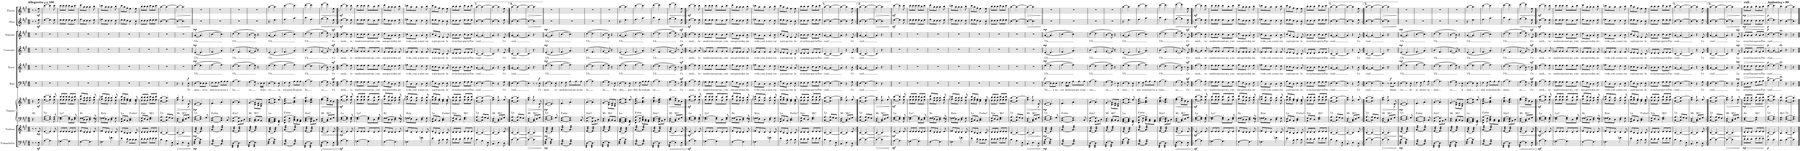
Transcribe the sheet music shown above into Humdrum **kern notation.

**kern	**dynam	**kern	**dynam	**kern	**kern	**dynam	**harte	**kern	**text	**dynam	**kern	**text	**dynam	**kern	**text	**dynam	**kern	**text	**dynam	**kern	**dynam	**kern	**dynam
*part9	*part9	*part8	*part8	*part7	*part7	*part7	*part7	*part6	*part6	*part6	*part5	*part5	*part5	*part4	*part4	*part4	*part3	*part3	*part3	*part2	*part2	*part1	*part1
*staff10	*staff10	*staff9	*staff9	*staff8	*staff7	*staff7/8	*	*staff6	*staff6	*staff6	*staff5	*staff5	*staff5	*staff4	*staff4	*staff4	*staff3	*staff3	*staff3	*staff2	*staff2	*staff1	*staff1
*I"Violonchelos	*	*I"Violines	*	*I"Órgano	*	*	*	*I"Bajo	*	*	*I"Tenor	*	*	*I"Contralto	*	*	*I"Soprano	*	*	*I"Oboe	*	*I"Flauta	*
*I'Vcs.	*	*I'Vlns.	*	*	*	*	*	*I'B.	*	*	*I'T.	*	*	*I'C.	*	*	*I'S.	*	*	*I'Ob.	*	*I'Fl.	*
*clefF4	*	*clefG2	*	*clefF4	*clefG2	*	*	*clefF4	*	*	*clefGv2	*	*	*clefG2	*	*	*clefG2	*	*	*clefG2	*	*clefG2	*
*k[f#c#g#]	*	*k[f#c#g#]	*	*k[f#c#g#]	*k[f#c#g#]	*	*	*k[f#c#g#]	*	*	*k[f#c#g#]	*	*	*k[f#c#g#]	*	*	*k[f#c#g#]	*	*	*k[f#c#g#]	*	*k[f#c#g#]	*
*M6/8	*	*M6/8	*	*M6/8	*M6/8	*	*	*M6/8	*	*	*M6/8	*	*	*M6/8	*	*	*M6/8	*	*	*M6/8	*	*M6/8	*
*MM100	*	*MM100	*	*MM100	*MM100	*	*	*MM100	*	*	*MM100	*	*	*MM100	*	*	*MM100	*	*	*MM100	*	*MM100	*
=1	=1	=1	=1	=1	=1	=1	=1	=1	=1	=1	=1	=1	=1	=1	=1	=1	=1	=1	=1	=1	=1	=1	=1
!	!	!	!	!	!	!	!LO:H:kt=Mi	!	!	!	!	!	!	!	!	!	!	!	!	!	!	!LO:TX:a:B:t=Allegretto	!
8r	.	8r	.	4.r	4r	.	N	2.r	.	.	2.r	.	.	2.r	.	.	2.r	.	.	8r	.	8r	.
8r	.	8r	.	.	.	.	.	.	.	.	.	.	.	.	.	.	.	.	.	8r	.	8r	.
!	!LO:DY:b	!	!LO:DY:b	!	!	!LO:DY:b	!	!	!	!	!	!	!	!	!	!	!	!	!	!	!LO:DY:b	!	!LO:DY:b
8E\	mf	8e/	mp	.	8ee\	mf	.	.	.	.	.	.	.	.	.	.	.	.	.	8ee\	mf	8ee\	mf
4.ryy	.	4.ryy	.	4.ryy	4.ryy	.	.	.	.	.	.	.	.	.	.	.	.	.	.	4.ryy	.	4.ryy	.
=2	=2	=2	=2	=2	=2	=2	=2	=2	=2	=2	=2	=2	=2	=2	=2	=2	=2	=2	=2	=2	=2	=2	=2
*	*	*	*	*^	*^	*	*	*	*	*	*	*	*	*	*	*	*	*	*	*	*	*	*
!	!	!	!	!	!	!	!	!	!LO:H:kt=La	!	!	!	!	!	!	!	!	!	!	!	!	!	!	!	!
[4.A\	.	[4.e/	.	[4.A/	[4.E\	[4.ccc#/	[4.ee\	.	N	2.r	.	.	2.r	.	.	2.r	.	.	2.r	.	.	[4.ee\	.	[4.ccc#\	.
4.A\]	.	4e/]	.	4A/]	4E\]	4ccc#/]	4ee\]	.	.	.	.	.	.	.	.	.	.	.	.	.	.	4ee\]	.	4ccc#\]	.
.	.	8e/	.	8A/	8E\	8ccc#/	8ee\	.	.	.	.	.	.	.	.	.	.	.	.	.	.	8ee\	.	8ccc#\	.
=3	=3	=3	=3	=3	=3	=3	=3	=3	=3	=3	=3	=3	=3	=3	=3	=3	=3	=3	=3	=3	=3	=3	=3	=3	=3
!	!	!	!	!	!	!	!	!	!LO:H:kt=La7	!	!	!	!	!	!	!	!	!	!	!	!	!	!	!	!
[4.Gn\	.	8e/L	.	[4.Gn/	4.E\	8ccc#/L	8ee\L	.	N	2.r	.	.	2.r	.	.	2.r	.	.	2.r	.	.	8ee\L	.	8ccc#\L	.
.	.	8e/	.	.	.	8ccc#/	8ee\	.	.	.	.	.	.	.	.	.	.	.	.	.	.	8ee\	.	8ccc#\	.
.	.	8e/J	.	.	.	8ccc#/J	8ee\J	.	.	.	.	.	.	.	.	.	.	.	.	.	.	8ee\J	.	8ccc#\J	.
4.G\]	.	8e/L	.	4G/]	8E\L	8ccc#/L	8ee\L	.	.	.	.	.	.	.	.	.	.	.	.	.	.	8ee\L	.	8ccc#\L	.
.	.	8d/	.	.	8D\	8bb/	8dd\	.	.	.	.	.	.	.	.	.	.	.	.	.	.	8dd\	.	8bb\	.
.	.	8e/J	.	8G/	8E\J	8ccc#/J	8ee\J	.	.	.	.	.	.	.	.	.	.	.	.	.	.	8ee\J	.	8ccc#\J	.
=4	=4	=4	=4	=4	=4	=4	=4	=4	=4	=4	=4	=4	=4	=4	=4	=4	=4	=4	=4	=4	=4	=4	=4	=4	=4
!	!	!	!	!	!	!	!	!	!LO:H:kt=Re	!	!	!	!	!	!	!	!	!	!	!	!	!	!	!	!
[4.F#\	.	8f#/L	.	[4.F#/	8F#\L	8ddd/L	8ff#\L	.	N	2.r	.	.	2.r	.	.	2.r	.	.	2.r	.	.	8ff#\L	.	8ddd\L	.
.	.	8d/	.	.	8D\	8aa/	8dd\	.	.	.	.	.	.	.	.	.	.	.	.	.	.	8dd\	.	8aa\	.
.	.	8d/J	.	.	8D\J	8aa/J	8dd\J	.	.	.	.	.	.	.	.	.	.	.	.	.	.	8dd\J	.	8aa\J	.
4.F#\]	.	4d/	.	4F#/]	4D\	4aa/	4dd\	.	.	.	.	.	.	.	.	.	.	.	.	.	.	4dd\	.	4aa\	.
.	.	8e/	.	8F#/	8E\	8bb/	8ee\	.	.	.	.	.	.	.	.	.	.	.	.	.	.	8ee\	.	8bb\	.
=5	=5	=5	=5	=5	=5	=5	=5	=5	=5	=5	=5	=5	=5	=5	=5	=5	=5	=5	=5	=5	=5	=5	=5	=5	=5
!	!	!	!	!	!	!	!	!	!LO:H:kt=Rem	!	!	!	!	!	!	!	!	!	!	!	!	!	!	!	!
4.Fn\	.	8fn/L	.	4.Fn/	8F\L	8cccn/L	8ffn\L	.	N	2.r	.	.	2.r	.	.	2.r	.	.	2.r	.	.	8ffn\L	.	8cccn\L	.
.	.	8d/	.	.	8E\	8aa/	8dd\	.	.	.	.	.	.	.	.	.	.	.	.	.	.	8dd\	.	8aa\	.
.	.	8d/J	.	.	8D\J	8aa/J	8dd\J	.	.	.	.	.	.	.	.	.	.	.	.	.	.	8dd\J	.	8aa\J	.
4.fn\	.	4d/	.	4.F/	4D\	4aa/	4dd\	.	.	.	.	.	.	.	.	.	.	.	.	.	.	4dd\	.	4aa\	.
.	.	8d/	.	.	8F\	8bb/	8dd\	.	.	.	.	.	.	.	.	.	.	.	.	.	.	8dd\	.	8bb\	.
=6	=6	=6	=6	=6	=6	=6	=6	=6	=6	=6	=6	=6	=6	=6	=6	=6	=6	=6	=6	=6	=6	=6	=6	=6	=6
!	!	!	!	!	!	!	!	!	!LO:H:kt=La	!	!	!	!	!	!	!	!	!	!	!	!	!	!	!	!
4e\	.	8e/L	.	8E/L	4.AA\	8ccc#/L	8ee\L	.	N	2.r	.	.	2.r	.	.	2.r	.	.	2.r	.	.	8ee\L	.	8ccc#\L	.
.	.	8c#/	.	8C#/	.	8aa/	8ee\	.	.	.	.	.	.	.	.	.	.	.	.	.	.	8ee\	.	8aa\	.
8d\	.	8B/J	.	8BB/J	.	8ff#/J	8dd\J	.	.	.	.	.	.	.	.	.	.	.	.	.	.	8dd\J	.	8ff#\J	.
!	!	!	!	!	!	!	!	!	!LO:H:kt=a#m	!	!	!	!	!	!	!	!	!	!	!	!	!	!	!	!
8c#\L	.	4c#/	.	4.E/	4.C#\	4ee/	4cc#\	.	.	.	.	.	.	.	.	.	.	.	.	.	.	4cc#\	.	4ee\	.
8c#\	.	.	.	.	.	.	.	.	.	.	.	.	.	.	.	.	.	.	.	.	.	.	.	.	.
8c#\J	.	8c#/	.	.	.	8ee/	8cc#\	.	.	.	.	.	.	.	.	.	.	.	.	.	.	8cc#\	.	8ee\	.
=7	=7	=7	=7	=7	=7	=7	=7	=7	=7	=7	=7	=7	=7	=7	=7	=7	=7	=7	=7	=7	=7	=7	=7	=7	=7
!	!	!	!	!	!	!	!	!	!LO:H:kt=Sim	!	!	!	!	!	!	!	!	!	!	!	!	!	!	!	!
8d\L	.	8d/L	.	8F#/L	4.BB\	8bb/L	8dd\L	.	N	2.r	.	.	2.r	.	.	2.r	.	.	2.r	.	.	8dd\L	.	8bb\L	.
8d\	.	8d/	.	8E/	.	8bb/	8dd\	.	.	.	.	.	.	.	.	.	.	.	.	.	.	8dd\	.	8bb\	.
8d\J	.	8d/J	.	8D/J	.	8bb/J	8dd\J	.	.	.	.	.	.	.	.	.	.	.	.	.	.	8dd\J	.	8bb\J	.
!	!	!	!	!	!	!	!	!	!LO:H:kt=Mi7	!	!	!	!	!	!	!	!	!	!	!	!	!	!	!	!
8e\L	.	8e/L	.	4.G#/	4.E\	8ccc#/L	8ee\L	.	N	.	.	.	.	.	.	.	.	.	.	.	.	8ee\L	.	8ccc#\L	.
8e\	.	8e/	.	.	.	8bb/	8ee\	.	.	.	.	.	.	.	.	.	.	.	.	.	.	8ee\	.	8bb\	.
8e\J	.	8e/J	.	.	.	8ccc#/J	8ee\J	.	.	.	.	.	.	.	.	.	.	.	.	.	.	8ee\J	.	8ccc#\J	.
=8	=8	=8	=8	=8	=8	=8	=8	=8	=8	=8	=8	=8	=8	=8	=8	=8	=8	=8	=8	=8	=8	=8	=8	=8	=8
!	!	!	!	!	!	!	!	!	!LO:H:kt=La	!	!	!	!	!	!	!	!	!	!	!	!	!	!	!	!
4.c#\	.	[4.c#/	.	4.A/	[4.C#\	[4.aa/	[4.cc#\	.	N	2.r	.	.	2.r	.	.	2.r	.	.	2.r	.	.	[4.cc#\	.	[4.aa\	.
4A\	.	4.c#/_	.	8A/L	4.C#\]	4.aa/]	4.cc#\]	.	.	.	.	.	.	.	.	.	.	.	.	.	.	4.cc#\_	.	4.aa\_	.
.	.	.	.	8G#/	.	.	.	.	.	.	.	.	.	.	.	.	.	.	.	.	.	.	.	.	.
8E\	.	.	.	8F#/J	.	.	.	.	.	.	.	.	.	.	.	.	.	.	.	.	.	.	.	.	.
=9	=9	=9	=9	=9	=9	=9	=9	=9	=9	=9	=9	=9	=9	=9	=9	=9	=9	=9	=9	=9	=9	=9	=9	=9	=9
!	!LO:HP:b	!	!LO:HP:b	!	!	!	!	!LO:HP:b	!LO:H:kt=Mi	!	!	!	!	!	!	!	!	!	!	!	!	!	!LO:HP:b	!	!LO:HP:b
4.C#/	>	4.c#/_	>	4.E/	[4.BB\	4.aa/	4.ee\	>	N	4.r	.	.	2.r	.	.	2.r	.	.	2.r	.	.	4.cc#\_	>	4.aa\_	>
!	!	!	!	!	!	!	!	!	!LO:H:kt=Mi7	!	!	!	!	!	!	!	!	!	!	!	!	!	!	!	!
4E\	.	4.c#/]	.	8D/L	4.BB\]	4r	4dd\	.	N	4r	.	.	.	.	.	.	.	.	.	.	.	4.cc#\]	.	4.aa\]	.
.	.	.	.	8E/	.	.	.	.	.	.	.	.	.	.	.	.	.	.	.	.	.	.	.	.	.
!	!	!	!	!	!	!	!	!	!	!	!LO:LY:b	!LO:DY:a	!	!	!	!	!	!	!	!	!	!	!	!	!
8D\	.	.	.	8G#/J	.	8e/	8e\	.	.	8E\	Yo	f	.	.	.	.	.	.	.	.	.	.	.	.	.
*	*	*	*	*v	*v	*	*	*	*	*	*	*	*	*	*	*	*	*	*	*	*	*	*	*	*
*	*	*	*	*	*v	*v	*	*	*	*	*	*	*	*	*	*	*	*	*	*	*	*	*	*
.	]	.	]	.	.	]	.	.	.	.	.	.	.	.	.	.	.	.	.	.	]	.	]
=10||	=10||	=10||	=10||	=10||	=10||	=10||	=10||	=10||	=10||	=10||	=10||	=10||	=10||	=10||	=10||	=10||	=10||	=10||	=10||	=10||	=10||	=10||	=10||
*	*	*	*	*^	*^	*	*	*	*	*	*	*	*	*	*	*	*	*	*	*	*	*	*
!	!LO:DY:b	!	!LO:DY:b	!	!	!	!	!LO:DY:b	!LO:H:kt=La	!	!LO:LY:b	!	!	!LO:LY:b	!LO:DY:a	!	!LO:LY:b	!LO:DY:a	!	!LO:LY:b	!LO:DY:a	!	!	!	!
*tremolo	*	*	*	*	*	*	*	*	*	*	*	*	*	*	*	*	*	*	*	*	*	*	*	*	*
*	*	*tremolo	*	*	*	*	*	*	*	*	*	*	*	*	*	*	*	*	*	*	*	*	*	*	*
[32c#\LLL	mp	[32e/LLL	mp	[4.A/	[4.E\	[4.e/	[4.e\	mp	N	[4.E\	quie	.	([4.e\	Uh.	mp	([4.e/	Uh.	mp	([4.a/	Uh.	mp	2.r	.	2.r	.
32c#\	.	32e/	.	.	.	.	.	.	.	.	.	.	.	.	.	.	.	.	.	.	.	.	.	.	.
32c#\	.	32e/	.	.	.	.	.	.	.	.	.	.	.	.	.	.	.	.	.	.	.	.	.	.	.
32c#\	.	32e/	.	.	.	.	.	.	.	.	.	.	.	.	.	.	.	.	.	.	.	.	.	.	.
32c#\	.	32e/	.	.	.	.	.	.	.	.	.	.	.	.	.	.	.	.	.	.	.	.	.	.	.
32c#\	.	32e/	.	.	.	.	.	.	.	.	.	.	.	.	.	.	.	.	.	.	.	.	.	.	.
32c#\	.	32e/	.	.	.	.	.	.	.	.	.	.	.	.	.	.	.	.	.	.	.	.	.	.	.
32c#\	.	32e/	.	.	.	.	.	.	.	.	.	.	.	.	.	.	.	.	.	.	.	.	.	.	.
32c#\	.	32e/	.	.	.	.	.	.	.	.	.	.	.	.	.	.	.	.	.	.	.	.	.	.	.
32c#\	.	32e/	.	.	.	.	.	.	.	.	.	.	.	.	.	.	.	.	.	.	.	.	.	.	.
32c#\	.	32e/	.	.	.	.	.	.	.	.	.	.	.	.	.	.	.	.	.	.	.	.	.	.	.
32c#\JJJ	.	32e/JJJ	.	.	.	.	.	.	.	.	.	.	.	.	.	.	.	.	.	.	.	.	.	.	.
32c#\]LLL	.	32e/]LLL	.	4A/]	4.E\]	4.e/]	4.e\]	.	.	8E\L]	.	.	4.e\]	.	.	4.e/]	.	.	4.a/]	.	.	.	.	.	.
32c#\	.	32e/	.	.	.	.	.	.	.	.	.	.	.	.	.	.	.	.	.	.	.	.	.	.	.
32c#\	.	32e/	.	.	.	.	.	.	.	.	.	.	.	.	.	.	.	.	.	.	.	.	.	.	.
32c#\	.	32e/	.	.	.	.	.	.	.	.	.	.	.	.	.	.	.	.	.	.	.	.	.	.	.
!	!	!	!	!	!	!	!	!	!	!	!LO:LY:b	!	!	!	!	!	!	!	!	!	!	!	!	!	!
32c#\	.	32e/	.	.	.	.	.	.	.	8E\	ro	.	.	.	.	.	.	.	.	.	.	.	.	.	.
32c#\	.	32e/	.	.	.	.	.	.	.	.	.	.	.	.	.	.	.	.	.	.	.	.	.	.	.
32c#\	.	32e/	.	.	.	.	.	.	.	.	.	.	.	.	.	.	.	.	.	.	.	.	.	.	.
32c#\	.	32e/	.	.	.	.	.	.	.	.	.	.	.	.	.	.	.	.	.	.	.	.	.	.	.
!	!	!	!	!	!	!	!	!	!	!	!LO:LY:b	!	!	!	!	!	!	!	!	!	!	!	!	!	!
32c#\	.	32e/	.	8G#/	.	.	.	.	.	8E\J	co-	.	.	.	.	.	.	.	.	.	.	.	.	.	.
32c#\	.	32e/	.	.	.	.	.	.	.	.	.	.	.	.	.	.	.	.	.	.	.	.	.	.	.
32c#\	.	32e/	.	.	.	.	.	.	.	.	.	.	.	.	.	.	.	.	.	.	.	.	.	.	.
32c#\JJJ	.	32e/JJJ	.	.	.	.	.	.	.	.	.	.	.	.	.	.	.	.	.	.	.	.	.	.	.
=11	=11	=11	=11	=11	=11	=11	=11	=11	=11	=11	=11	=11	=11	=11	=11	=11	=11	=11	=11	=11	=11	=11	=11	=11	=11
!	!	!	!	!	!	!	!	!	!LO:H:kt=a#m	!	!LO:LY:b	!	!	!	!	!	!	!	!	!	!	!	!	!	!
[32C#/LLL	.	[32a/LLL	.	[4.F#/	[4.C#\	4.f#/	4.f#\	.	.	8F#\L	-mer	.	[4.f#\	.	.	4.f#/	.	.	[4.cc#\	.	.	2.r	.	2.r	.
32C#/	.	32a/	.	.	.	.	.	.	.	.	.	.	.	.	.	.	.	.	.	.	.	.	.	.	.
32C#/	.	32a/	.	.	.	.	.	.	.	.	.	.	.	.	.	.	.	.	.	.	.	.	.	.	.
32C#/	.	32a/	.	.	.	.	.	.	.	.	.	.	.	.	.	.	.	.	.	.	.	.	.	.	.
!	!	!	!	!	!	!	!	!	!	!	!LO:LY:b	!	!	!	!	!	!	!	!	!	!	!	!	!	!
32C#/	.	32a/	.	.	.	.	.	.	.	8F#\	es-	.	.	.	.	.	.	.	.	.	.	.	.	.	.
32C#/	.	32a/	.	.	.	.	.	.	.	.	.	.	.	.	.	.	.	.	.	.	.	.	.	.	.
32C#/	.	32a/	.	.	.	.	.	.	.	.	.	.	.	.	.	.	.	.	.	.	.	.	.	.	.
32C#/	.	32a/	.	.	.	.	.	.	.	.	.	.	.	.	.	.	.	.	.	.	.	.	.	.	.
!	!	!	!	!	!	!	!	!	!	!	!LO:LY:b	!	!	!	!	!	!	!	!	!	!	!	!	!	!
32C#/	.	32a/	.	.	.	.	.	.	.	8F#\J	-ta	.	.	.	.	.	.	.	.	.	.	.	.	.	.
32C#/	.	32a/	.	.	.	.	.	.	.	.	.	.	.	.	.	.	.	.	.	.	.	.	.	.	.
32C#/	.	32a/	.	.	.	.	.	.	.	.	.	.	.	.	.	.	.	.	.	.	.	.	.	.	.
32C#/JJJ	.	32a/JJJ	.	.	.	.	.	.	.	.	.	.	.	.	.	.	.	.	.	.	.	.	.	.	.
!	!	!	!	!	!	!	!	!	!	!	!LO:LY:b	!	!	!	!	!	!	!	!	!	!	!	!	!	!
32C#/]LLL	.	32a/]LLL	.	4F#/]	4.C#\]	4.a/	4.a\	.	.	8A\L	ce-	.	4.f#\])	.	.	4.a/)	.	.	4.cc#\])	.	.	.	.	.	.
32C#/	.	32a/	.	.	.	.	.	.	.	.	.	.	.	.	.	.	.	.	.	.	.	.	.	.	.
32C#/	.	32a/	.	.	.	.	.	.	.	.	.	.	.	.	.	.	.	.	.	.	.	.	.	.	.
32C#/	.	32a/	.	.	.	.	.	.	.	.	.	.	.	.	.	.	.	.	.	.	.	.	.	.	.
!	!	!	!	!	!	!	!	!	!	!	!LO:LY:b	!	!	!	!	!	!	!	!	!	!	!	!	!	!
32C#/	.	32a/	.	.	.	.	.	.	.	8A\	-na	.	.	.	.	.	.	.	.	.	.	.	.	.	.
32C#/	.	32a/	.	.	.	.	.	.	.	.	.	.	.	.	.	.	.	.	.	.	.	.	.	.	.
32C#/	.	32a/	.	.	.	.	.	.	.	.	.	.	.	.	.	.	.	.	.	.	.	.	.	.	.
32C#/	.	32a/	.	.	.	.	.	.	.	.	.	.	.	.	.	.	.	.	.	.	.	.	.	.	.
!	!	!	!	!	!	!	!	!	!	!	!LO:LY:b	!	!	!	!	!	!	!	!	!	!	!	!	!	!
32C#/	.	32a/	.	8C#/	.	.	.	.	.	8A\J	a-	.	.	.	.	.	.	.	.	.	.	.	.	.	.
32C#/	.	32a/	.	.	.	.	.	.	.	.	.	.	.	.	.	.	.	.	.	.	.	.	.	.	.
32C#/	.	32a/	.	.	.	.	.	.	.	.	.	.	.	.	.	.	.	.	.	.	.	.	.	.	.
32C#/JJJ	.	32a/JJJ	.	.	.	.	.	.	.	.	.	.	.	.	.	.	.	.	.	.	.	.	.	.	.
=12	=12	=12	=12	=12	=12	=12	=12	=12	=12	=12	=12	=12	=12	=12	=12	=12	=12	=12	=12	=12	=12	=12	=12	=12	=12
!	!	!	!	!	!	!	!	!	!LO:H:kt=Sim7	!	!LO:LY:b	!	!	!LO:LY:b	!	!	!LO:LY:b	!	!	!LO:LY:b	!	!	!	!	!
[32D\LLL	.	[32f#/LLL	.	[4.F#/	4.BB\	[4.a/	4.a\	.	N	[4.A\	-ho	.	([4.d\	Uh.	.	(4.b\	-Uh.	.	([4.dd\	-Uh.	.	2.r	.	2.r	.
32D\	.	32f#/	.	.	.	.	.	.	.	.	.	.	.	.	.	.	.	.	.	.	.	.	.	.	.
32D\	.	32f#/	.	.	.	.	.	.	.	.	.	.	.	.	.	.	.	.	.	.	.	.	.	.	.
32D\	.	32f#/	.	.	.	.	.	.	.	.	.	.	.	.	.	.	.	.	.	.	.	.	.	.	.
32D\	.	32f#/	.	.	.	.	.	.	.	.	.	.	.	.	.	.	.	.	.	.	.	.	.	.	.
32D\	.	32f#/	.	.	.	.	.	.	.	.	.	.	.	.	.	.	.	.	.	.	.	.	.	.	.
32D\	.	32f#/	.	.	.	.	.	.	.	.	.	.	.	.	.	.	.	.	.	.	.	.	.	.	.
32D\	.	32f#/	.	.	.	.	.	.	.	.	.	.	.	.	.	.	.	.	.	.	.	.	.	.	.
32D\	.	32f#/	.	.	.	.	.	.	.	.	.	.	.	.	.	.	.	.	.	.	.	.	.	.	.
32D\	.	32f#/	.	.	.	.	.	.	.	.	.	.	.	.	.	.	.	.	.	.	.	.	.	.	.
32D\	.	32f#/	.	.	.	.	.	.	.	.	.	.	.	.	.	.	.	.	.	.	.	.	.	.	.
32D\JJJ	.	32f#/JJJ	.	.	.	.	.	.	.	.	.	.	.	.	.	.	.	.	.	.	.	.	.	.	.
32D\]LLL	.	32f#/]LLL	.	4.F#/]	8AA\L	4.a/]	4.a\	.	.	4.A\]	.	.	4.d\]	.	.	4.f#/	.	.	4.dd\]	.	.	.	.	.	.
32D\	.	32f#/	.	.	.	.	.	.	.	.	.	.	.	.	.	.	.	.	.	.	.	.	.	.	.
32D\	.	32f#/	.	.	.	.	.	.	.	.	.	.	.	.	.	.	.	.	.	.	.	.	.	.	.
32D\	.	32f#/	.	.	.	.	.	.	.	.	.	.	.	.	.	.	.	.	.	.	.	.	.	.	.
32D\	.	32f#/	.	.	8BB\	.	.	.	.	.	.	.	.	.	.	.	.	.	.	.	.	.	.	.	.
32D\	.	32f#/	.	.	.	.	.	.	.	.	.	.	.	.	.	.	.	.	.	.	.	.	.	.	.
32D\	.	32f#/	.	.	.	.	.	.	.	.	.	.	.	.	.	.	.	.	.	.	.	.	.	.	.
32D\	.	32f#/	.	.	.	.	.	.	.	.	.	.	.	.	.	.	.	.	.	.	.	.	.	.	.
32D\	.	32f#/	.	.	8D\J	.	.	.	.	.	.	.	.	.	.	.	.	.	.	.	.	.	.	.	.
32D\	.	32f#/	.	.	.	.	.	.	.	.	.	.	.	.	.	.	.	.	.	.	.	.	.	.	.
32D\	.	32f#/	.	.	.	.	.	.	.	.	.	.	.	.	.	.	.	.	.	.	.	.	.	.	.
32D\JJJ	.	32f#/JJJ	.	.	.	.	.	.	.	.	.	.	.	.	.	.	.	.	.	.	.	.	.	.	.
=13	=13	=13	=13	=13	=13	=13	=13	=13	=13	=13	=13	=13	=13	=13	=13	=13	=13	=13	=13	=13	=13	=13	=13	=13	=13
!	!	!	!	!	!	!	!	!	!LO:H:kt=Mi	!	!LO:LY:b	!	!	!	!	!	!	!	!	!	!	!	!	!	!
[32E\LLL	.	[32g#/LLL	.	4.E/	4.BB\	[4.g#/	4.ryy	.	N	[4.G#\	ra.	.	[4.e\	.	.	[4.g#/	.	.	[4.b\	.	.	2.r	.	2.r	.
32E\	.	32g#/	.	.	.	.	.	.	.	.	.	.	.	.	.	.	.	.	.	.	.	.	.	.	.
32E\	.	32g#/	.	.	.	.	.	.	.	.	.	.	.	.	.	.	.	.	.	.	.	.	.	.	.
32E\	.	32g#/	.	.	.	.	.	.	.	.	.	.	.	.	.	.	.	.	.	.	.	.	.	.	.
32E\	.	32g#/	.	.	.	.	.	.	.	.	.	.	.	.	.	.	.	.	.	.	.	.	.	.	.
32E\	.	32g#/	.	.	.	.	.	.	.	.	.	.	.	.	.	.	.	.	.	.	.	.	.	.	.
32E\	.	32g#/	.	.	.	.	.	.	.	.	.	.	.	.	.	.	.	.	.	.	.	.	.	.	.
32E\	.	32g#/	.	.	.	.	.	.	.	.	.	.	.	.	.	.	.	.	.	.	.	.	.	.	.
32E\	.	32g#/	.	.	.	.	.	.	.	.	.	.	.	.	.	.	.	.	.	.	.	.	.	.	.
32E\	.	32g#/	.	.	.	.	.	.	.	.	.	.	.	.	.	.	.	.	.	.	.	.	.	.	.
32E\	.	32g#/	.	.	.	.	.	.	.	.	.	.	.	.	.	.	.	.	.	.	.	.	.	.	.
32E\JJJ	.	32g#/JJJ	.	.	.	.	.	.	.	.	.	.	.	.	.	.	.	.	.	.	.	.	.	.	.
!	!	!	!	!	!	!	!	!	!LO:H:kt=Mi7	!	!	!	!	!	!	!	!	!	!	!	!	!	!	!	!
32E\]LLL	.	32g#/]LLL	.	8D/L	4.BB\	8g#/L]	8d\L	.	N	8G#\]	.	.	8e\])	.	.	8g#/])	.	.	8b\])	.	.	.	.	.	.
32E\	.	32g#/	.	.	.	.	.	.	.	.	.	.	.	.	.	.	.	.	.	.	.	.	.	.	.
32E\	.	32g#/	.	.	.	.	.	.	.	.	.	.	.	.	.	.	.	.	.	.	.	.	.	.	.
32E\	.	32g#/	.	.	.	.	.	.	.	.	.	.	.	.	.	.	.	.	.	.	.	.	.	.	.
32E\	.	32g#/	.	8C#/	.	8f#/	8c#\	.	.	8r	.	.	4r	.	.	4r	.	.	4r	.	.	.	.	.	.
32E\	.	32g#/	.	.	.	.	.	.	.	.	.	.	.	.	.	.	.	.	.	.	.	.	.	.	.
32E\	.	32g#/	.	.	.	.	.	.	.	.	.	.	.	.	.	.	.	.	.	.	.	.	.	.	.
32E\	.	32g#/	.	.	.	.	.	.	.	.	.	.	.	.	.	.	.	.	.	.	.	.	.	.	.
!	!	!	!	!	!	!	!	!	!	!	!LO:LY:b	!	!	!	!	!	!	!	!	!	!	!	!	!	!
32E\	.	32g#/	.	8BB/J	.	8e/J	8B\J	.	.	16E\LL	A	.	.	.	.	.	.	.	.	.	.	.	.	.	.
32E\	.	32g#/	.	.	.	.	.	.	.	.	.	.	.	.	.	.	.	.	.	.	.	.	.	.	.
!	!	!	!	!	!	!	!	!	!	!	!LO:LY:b	!	!	!	!	!	!	!	!	!	!	!	!	!	!
32E\	.	32g#/	.	.	.	.	.	.	.	16E\JJ	mo-	.	.	.	.	.	.	.	.	.	.	.	.	.	.
32E\JJJ	.	32g#/JJJ	.	.	.	.	.	.	.	.	.	.	.	.	.	.	.	.	.	.	.	.	.	.	.
=14	=14	=14	=14	=14	=14	=14	=14	=14	=14	=14	=14	=14	=14	=14	=14	=14	=14	=14	=14	=14	=14	=14	=14	=14	=14
!	!	!	!	!	!	!	!	!	!LO:H:kt=La	!	!LO:LY:b	!	!	!LO:LY:b	!	!	!LO:LY:b	!	!	!LO:LY:b	!	!	!	!	!
[32c#\LLL	.	[32e/LLL	.	[4.E/	[4.AA\ [4.C#\	[4.ee/	[4.a\	.	N	[4.E\	-rir	.	([4.e\	Uh.	.	([4.e/	Uh.	.	([4.a/	Uh.	.	4.r	.	[4.aa\	.
32c#\	.	32e/	.	.	.	.	.	.	.	.	.	.	.	.	.	.	.	.	.	.	.	.	.	.	.
32c#\	.	32e/	.	.	.	.	.	.	.	.	.	.	.	.	.	.	.	.	.	.	.	.	.	.	.
32c#\	.	32e/	.	.	.	.	.	.	.	.	.	.	.	.	.	.	.	.	.	.	.	.	.	.	.
32c#\	.	32e/	.	.	.	.	.	.	.	.	.	.	.	.	.	.	.	.	.	.	.	.	.	.	.
32c#\	.	32e/	.	.	.	.	.	.	.	.	.	.	.	.	.	.	.	.	.	.	.	.	.	.	.
32c#\	.	32e/	.	.	.	.	.	.	.	.	.	.	.	.	.	.	.	.	.	.	.	.	.	.	.
32c#\	.	32e/	.	.	.	.	.	.	.	.	.	.	.	.	.	.	.	.	.	.	.	.	.	.	.
32c#\	.	32e/	.	.	.	.	.	.	.	.	.	.	.	.	.	.	.	.	.	.	.	.	.	.	.
32c#\	.	32e/	.	.	.	.	.	.	.	.	.	.	.	.	.	.	.	.	.	.	.	.	.	.	.
32c#\	.	32e/	.	.	.	.	.	.	.	.	.	.	.	.	.	.	.	.	.	.	.	.	.	.	.
32c#\JJJ	.	32e/JJJ	.	.	.	.	.	.	.	.	.	.	.	.	.	.	.	.	.	.	.	.	.	.	.
32c#\]LLL	.	32e/]LLL	.	4.E/]	4AA\] 4C#\]	4ee/]	4.a\]	.	.	4E\]	.	.	4.e\]	.	.	4.e/]	.	.	4.a/]	.	.	4.ee\	.	4.aa\]	.
32c#\	.	32e/	.	.	.	.	.	.	.	.	.	.	.	.	.	.	.	.	.	.	.	.	.	.	.
32c#\	.	32e/	.	.	.	.	.	.	.	.	.	.	.	.	.	.	.	.	.	.	.	.	.	.	.
32c#\	.	32e/	.	.	.	.	.	.	.	.	.	.	.	.	.	.	.	.	.	.	.	.	.	.	.
32c#\	.	32e/	.	.	.	.	.	.	.	.	.	.	.	.	.	.	.	.	.	.	.	.	.	.	.
32c#\	.	32e/	.	.	.	.	.	.	.	.	.	.	.	.	.	.	.	.	.	.	.	.	.	.	.
32c#\	.	32e/	.	.	.	.	.	.	.	.	.	.	.	.	.	.	.	.	.	.	.	.	.	.	.
32c#\	.	32e/	.	.	.	.	.	.	.	.	.	.	.	.	.	.	.	.	.	.	.	.	.	.	.
!	!	!	!	!	!	!	!	!	!	!	!LO:LY:b	!	!	!	!	!	!	!	!	!	!	!	!	!	!
32c#\	.	32e/	.	.	8GG#\ 8BB\	8ee/	.	.	.	8E\	ya	.	.	.	.	.	.	.	.	.	.	.	.	.	.
32c#\	.	32e/	.	.	.	.	.	.	.	.	.	.	.	.	.	.	.	.	.	.	.	.	.	.	.
32c#\	.	32e/	.	.	.	.	.	.	.	.	.	.	.	.	.	.	.	.	.	.	.	.	.	.	.
32c#\JJJ	.	32e/JJJ	.	.	.	.	.	.	.	.	.	.	.	.	.	.	.	.	.	.	.	.	.	.	.
=15	=15	=15	=15	=15	=15	=15	=15	=15	=15	=15	=15	=15	=15	=15	=15	=15	=15	=15	=15	=15	=15	=15	=15	=15	=15
!	!	!	!	!	!	!	!	!	!LO:H:kt=a#m	!	!LO:LY:b	!	!	!	!	!	!	!	!	!	!	!	!	!	!
[32C#/LLL	.	[32a/LLL	.	[4.A/	4FF#\ 4C#\	4.ff#/	4.f#\ [4.cc#\	.	.	4F#\	voy	.	[4.f#\	.	.	4.f#/	.	.	[4.cc#\	.	.	4.ff#\	.	[4.ccc#\	.
32C#/	.	32a/	.	.	.	.	.	.	.	.	.	.	.	.	.	.	.	.	.	.	.	.	.	.	.
32C#/	.	32a/	.	.	.	.	.	.	.	.	.	.	.	.	.	.	.	.	.	.	.	.	.	.	.
32C#/	.	32a/	.	.	.	.	.	.	.	.	.	.	.	.	.	.	.	.	.	.	.	.	.	.	.
32C#/	.	32a/	.	.	.	.	.	.	.	.	.	.	.	.	.	.	.	.	.	.	.	.	.	.	.
32C#/	.	32a/	.	.	.	.	.	.	.	.	.	.	.	.	.	.	.	.	.	.	.	.	.	.	.
32C#/	.	32a/	.	.	.	.	.	.	.	.	.	.	.	.	.	.	.	.	.	.	.	.	.	.	.
32C#/	.	32a/	.	.	.	.	.	.	.	.	.	.	.	.	.	.	.	.	.	.	.	.	.	.	.
!	!	!	!	!	!	!	!	!	!	!	!LO:LY:b	!	!	!	!	!	!	!	!	!	!	!	!	!	!
32C#/	.	32a/	.	.	8F#\	.	.	.	.	8F#\	-pues,	.	.	.	.	.	.	.	.	.	.	.	.	.	.
32C#/	.	32a/	.	.	.	.	.	.	.	.	.	.	.	.	.	.	.	.	.	.	.	.	.	.	.
32C#/	.	32a/	.	.	.	.	.	.	.	.	.	.	.	.	.	.	.	.	.	.	.	.	.	.	.
32C#/JJJ	.	32a/JJJ	.	.	.	.	.	.	.	.	.	.	.	.	.	.	.	.	.	.	.	.	.	.	.
!	!	!	!	!	!	!	!	!	!	!	!LO:LY:b	!	!	!	!	!	!	!	!	!	!	!	!	!	!
32C#/]LLL	.	32a/]LLL	.	4.A/]	8C#\ 8E\L	4.aa/	4.a\ 4.cc#\]	.	.	8A\L	lle-	.	4.f#\])	.	.	4.a/)	.	.	4.cc#\])	.	.	4.aa\	.	4.ccc#\]	.
32C#/	.	32a/	.	.	.	.	.	.	.	.	.	.	.	.	.	.	.	.	.	.	.	.	.	.	.
32C#/	.	32a/	.	.	.	.	.	.	.	.	.	.	.	.	.	.	.	.	.	.	.	.	.	.	.
32C#/	.	32a/	.	.	.	.	.	.	.	.	.	.	.	.	.	.	.	.	.	.	.	.	.	.	.
!	!	!	!	!	!	!	!	!	!	!	!LO:LY:b	!	!	!	!	!	!	!	!	!	!	!	!	!	!
32C#/	.	32a/	.	.	8BB\ 8D\	.	.	.	.	8A\	-go	.	.	.	.	.	.	.	.	.	.	.	.	.	.
32C#/	.	32a/	.	.	.	.	.	.	.	.	.	.	.	.	.	.	.	.	.	.	.	.	.	.	.
32C#/	.	32a/	.	.	.	.	.	.	.	.	.	.	.	.	.	.	.	.	.	.	.	.	.	.	.
32C#/	.	32a/	.	.	.	.	.	.	.	.	.	.	.	.	.	.	.	.	.	.	.	.	.	.	.
!	!	!	!	!	!	!	!	!	!	!	!LO:LY:b	!	!	!	!	!	!	!	!	!	!	!	!	!	!
32C#/	.	32a/	.	.	8AA\ 8C#\J	.	.	.	.	8A\J	mi	.	.	.	.	.	.	.	.	.	.	.	.	.	.
32C#/	.	32a/	.	.	.	.	.	.	.	.	.	.	.	.	.	.	.	.	.	.	.	.	.	.	.
32C#/	.	32a/	.	.	.	.	.	.	.	.	.	.	.	.	.	.	.	.	.	.	.	.	.	.	.
32C#/JJJ	.	32a/JJJ	.	.	.	.	.	.	.	.	.	.	.	.	.	.	.	.	.	.	.	.	.	.	.
=16	=16	=16	=16	=16	=16	=16	=16	=16	=16	=16	=16	=16	=16	=16	=16	=16	=16	=16	=16	=16	=16	=16	=16	=16	=16
!	!	!	!	!	!	!	!	!	!LO:H:kt=Sim7	!	!LO:LY:b	!	!	!LO:LY:b	!	!	!LO:LY:b	!	!	!LO:LY:b	!	!	!	!	!
[32D\LLL	.	[32f#/LLL	.	[4.D/ [4.F#/	4.BB\	4.aa/	4.b\ [4.dd\	.	N	[4.A\	ho	.	([4.d\	Uh.	.	(4.b\	-Uh.	.	([4.dd\	-Uh.	.	4.bb\	.	[4.ddd\	.
32D\	.	32f#/	.	.	.	.	.	.	.	.	.	.	.	.	.	.	.	.	.	.	.	.	.	.	.
32D\	.	32f#/	.	.	.	.	.	.	.	.	.	.	.	.	.	.	.	.	.	.	.	.	.	.	.
32D\	.	32f#/	.	.	.	.	.	.	.	.	.	.	.	.	.	.	.	.	.	.	.	.	.	.	.
32D\	.	32f#/	.	.	.	.	.	.	.	.	.	.	.	.	.	.	.	.	.	.	.	.	.	.	.
32D\	.	32f#/	.	.	.	.	.	.	.	.	.	.	.	.	.	.	.	.	.	.	.	.	.	.	.
32D\	.	32f#/	.	.	.	.	.	.	.	.	.	.	.	.	.	.	.	.	.	.	.	.	.	.	.
32D\	.	32f#/	.	.	.	.	.	.	.	.	.	.	.	.	.	.	.	.	.	.	.	.	.	.	.
32D\	.	32f#/	.	.	.	.	.	.	.	.	.	.	.	.	.	.	.	.	.	.	.	.	.	.	.
32D\	.	32f#/	.	.	.	.	.	.	.	.	.	.	.	.	.	.	.	.	.	.	.	.	.	.	.
32D\	.	32f#/	.	.	.	.	.	.	.	.	.	.	.	.	.	.	.	.	.	.	.	.	.	.	.
32D\JJJ	.	32f#/JJJ	.	.	.	.	.	.	.	.	.	.	.	.	.	.	.	.	.	.	.	.	.	.	.
32D\]LLL	.	32f#/]LLL	.	4.D/] 4.F#/]	8AA\L	4.ff#/	4.a\ 4.dd\]	.	.	4.A\]	.	.	4.d\]	.	.	4.f#/	.	.	4.dd\]	.	.	4.ff#\	.	4.ddd\]	.
32D\	.	32f#/	.	.	.	.	.	.	.	.	.	.	.	.	.	.	.	.	.	.	.	.	.	.	.
32D\	.	32f#/	.	.	.	.	.	.	.	.	.	.	.	.	.	.	.	.	.	.	.	.	.	.	.
32D\	.	32f#/	.	.	.	.	.	.	.	.	.	.	.	.	.	.	.	.	.	.	.	.	.	.	.
32D\	.	32f#/	.	.	8BB\	.	.	.	.	.	.	.	.	.	.	.	.	.	.	.	.	.	.	.	.
32D\	.	32f#/	.	.	.	.	.	.	.	.	.	.	.	.	.	.	.	.	.	.	.	.	.	.	.
32D\	.	32f#/	.	.	.	.	.	.	.	.	.	.	.	.	.	.	.	.	.	.	.	.	.	.	.
32D\	.	32f#/	.	.	.	.	.	.	.	.	.	.	.	.	.	.	.	.	.	.	.	.	.	.	.
32D\	.	32f#/	.	.	8D\J	.	.	.	.	.	.	.	.	.	.	.	.	.	.	.	.	.	.	.	.
32D\	.	32f#/	.	.	.	.	.	.	.	.	.	.	.	.	.	.	.	.	.	.	.	.	.	.	.
32D\	.	32f#/	.	.	.	.	.	.	.	.	.	.	.	.	.	.	.	.	.	.	.	.	.	.	.
32D\JJJ	.	32f#/JJJ	.	.	.	.	.	.	.	.	.	.	.	.	.	.	.	.	.	.	.	.	.	.	.
=17	=17	=17	=17	=17	=17	=17	=17	=17	=17	=17	=17	=17	=17	=17	=17	=17	=17	=17	=17	=17	=17	=17	=17	=17	=17
!	!LO:HP:b	!	!LO:HP:b	!	!	!	!	!LO:HP:b	!LO:H:kt=Mi	!	!LO:LY:b	!	!	!	!	!	!	!	!	!	!	!	!LO:HP:b	!	!LO:HP:b
[32E\LLL	<	[32e/LLL	<	4.E/	[4.BB\	[4.gg#/	4.ee\	<	N	[4.G#\	ra.	.	[4.B\	.	.	[4.g#/	.	.	[4.ee\	.	.	[4.gg#\	<	[4.eee\	<
32E\	.	32e/	.	.	.	.	.	.	.	.	.	.	.	.	.	.	.	.	.	.	.	.	.	.	.
32E\	.	32e/	.	.	.	.	.	.	.	.	.	.	.	.	.	.	.	.	.	.	.	.	.	.	.
32E\	.	32e/	.	.	.	.	.	.	.	.	.	.	.	.	.	.	.	.	.	.	.	.	.	.	.
32E\	.	32e/	.	.	.	.	.	.	.	.	.	.	.	.	.	.	.	.	.	.	.	.	.	.	.
32E\	.	32e/	.	.	.	.	.	.	.	.	.	.	.	.	.	.	.	.	.	.	.	.	.	.	.
32E\	.	32e/	.	.	.	.	.	.	.	.	.	.	.	.	.	.	.	.	.	.	.	.	.	.	.
32E\	.	32e/	.	.	.	.	.	.	.	.	.	.	.	.	.	.	.	.	.	.	.	.	.	.	.
32E\	.	32e/	.	.	.	.	.	.	.	.	.	.	.	.	.	.	.	.	.	.	.	.	.	.	.
32E\	.	32e/	.	.	.	.	.	.	.	.	.	.	.	.	.	.	.	.	.	.	.	.	.	.	.
32E\	.	32e/	.	.	.	.	.	.	.	.	.	.	.	.	.	.	.	.	.	.	.	.	.	.	.
32E\JJJ	.	32e/JJJ	.	.	.	.	.	.	.	.	.	.	.	.	.	.	.	.	.	.	.	.	.	.	.
*	*	*Xtremolo	*	*	*	*	*	*	*	*	*	*	*	*	*	*	*	*	*	*	*	*	*	*	*
*Xtremolo	*	*	*	*	*	*	*	*	*	*	*	*	*	*	*	*	*	*	*	*	*	*	*	*	*
!	!	!	!	!	!	!	!	!	!LO:H:kt=Mi7	!	!	!	!	!	!	!	!	!	!	!	!	!	!	!	!
4E\]	.	4e/]	.	8D/L	4.BB\]	4.gg#/]	8dd\L	.	N	8G#\]	.	.	8B\])	.	.	8g#/])	.	.	8ee\])	.	.	4gg#\]	.	4eee\]	.
.	.	.	.	8E/	.	.	8cc#\	.	.	8r	.	.	8r	.	.	8r	.	.	8r	.	.	.	.	.	.
!	!	!	!	!	!	!	!	!	!	!	!LO:LY:b	!LO:DY:a	!	!LO:LY:b	!LO:DY:a	!	!LO:LY:b	!LO:DY:a	!	!LO:LY:b	!LO:DY:a	!	!	!	!
8E\	.	8e/	.	8G#/J	.	.	8b\J	.	.	8G#\	Co-	mf	8B\	Co-	mf	8e/	Co-	mf	8e/	Co-	mf	8ee\	.	8ee\	.
*	*	*	*	*v	*v	*	*	*	*	*	*	*	*	*	*	*	*	*	*	*	*	*	*	*	*
*	*	*	*	*	*v	*v	*	*	*	*	*	*	*	*	*	*	*	*	*	*	*	*	*	*
.	[	.	[	.	.	[	.	.	.	.	.	.	.	.	.	.	.	.	.	.	[	.	[
=18!|:	=18!|:	=18!|:	=18!|:	=18!|:	=18!|:	=18!|:	=18!|:	=18!|:	=18!|:	=18!|:	=18!|:	=18!|:	=18!|:	=18!|:	=18!|:	=18!|:	=18!|:	=18!|:	=18!|:	=18!|:	=18!|:	=18!|:	=18!|:
*	*	*	*	*^	*^	*	*	*	*	*	*	*	*	*	*	*	*	*	*	*	*	*	*
!	!LO:DY:b	!	!LO:DY:b	!	!	!	!	!LO:DY:b	!LO:H:kt=La	!	!LO:LY:b	!	!	!LO:LY:b	!	!	!LO:LY:b	!	!	!LO:LY:b	!	!	!LO:DY:b	!	!LO:DY:b
[4.A\	mf	[4.e/	mp	[4.G#/	[4.E\	[4.ccc#/	[4.ee\	mf	N	[4.A\	-med,	.	[4.e\	-med,	.	[4.a/	-med,	.	[4.cc#\	-med,	.	[4.ee\	mf	[4.ccc#\	mf
4.A\]	.	4e/]	.	4G#/]	4E\]	4ccc#/]	4ee\]	.	.	4A\]	.	.	4e\]	.	.	4a/]	.	.	4cc#\]	.	.	4ee\]	.	4ccc#\]	.
!	!	!	!	!	!	!	!	!	!	!	!LO:LY:b	!	!	!LO:LY:b	!	!	!LO:LY:b	!	!	!LO:LY:b	!	!	!	!	!
.	.	8e/	.	8G#/	8E\	8ccc#/	8ee\	.	.	8A\	to-	.	8e\	to-	.	8a/	to-	.	8cc#\	to-	.	8ee\	.	8ccc#\	.
=19	=19	=19	=19	=19	=19	=19	=19	=19	=19	=19	=19	=19	=19	=19	=19	=19	=19	=19	=19	=19	=19	=19	=19	=19	=19
!	!	!	!	!	!	!	!	!	!LO:H:kt=La7	!	!LO:LY:b	!	!	!LO:LY:b	!	!	!LO:LY:b	!	!	!LO:LY:b	!	!	!	!	!
[4.Gn\	.	8e/L	.	[4.Gn/	4.E\	8ccc#/L	8ee\L	.	N	8Gn\L	-mad	.	8e\L	-mad	.	8gn/L	-mad	.	8cc#\L	-mad	.	8ee\L	.	8ccc#\L	.
!	!	!	!	!	!	!	!	!	!	!	!LO:LY:b	!	!	!LO:LY:b	!	!	!LO:LY:b	!	!	!LO:LY:b	!	!	!	!	!
.	.	8e/	.	.	.	8ccc#/	8ee\	.	.	8G\	es	.	8e\	es	.	8g/	es	.	8cc#\	es	.	8ee\	.	8ccc#\	.
!	!	!	!	!	!	!	!	!	!	!	!LO:LY:b	!	!	!LO:LY:b	!	!	!LO:LY:b	!	!	!LO:LY:b	!	!	!	!	!
.	.	8e/J	.	.	.	8ccc#/J	8ee\J	.	.	8G\J	mi	.	8e\J	mi	.	8g/J	mi	.	8cc#\J	mi	.	8ee\J	.	8ccc#\J	.
!	!	!	!	!	!	!	!	!	!	!	!LO:LY:b	!	!	!LO:LY:b	!	!	!LO:LY:b	!	!	!LO:LY:b	!	!	!	!	!
4.G\]	.	8e/L	.	4G/]	8E\L	8ccc#/L	8ee\L	.	.	8G\L	cuer-	.	8e\L	cuer-	.	8g/L	cuer-	.	8cc#\L	cuer-	.	8ee\L	.	8ccc#\L	.
!	!	!	!	!	!	!	!	!	!	!	!LO:LY:b	!	!	!LO:LY:b	!	!	!LO:LY:b	!	!	!LO:LY:b	!	!	!	!	!
.	.	8d/	.	.	8D\	8bb/	8dd\	.	.	8F#\	po, y	.	8e\	po, y	.	8g/	po, y	.	8b\	po, y	.	8dd\	.	8bb\	.
!	!	!	!	!	!	!	!	!	!	!	!LO:LY:b	!	!	!LO:LY:b	!	!	!LO:LY:b	!	!	!LO:LY:b	!	!	!	!	!
.	.	8e/J	.	8G/	8E\J	8ccc#/J	8ee\J	.	.	8G\J	mi	.	8e\J	mi	.	8g/J	mi	.	8cc#\J	mi	.	8ee\J	.	8ccc#\J	.
=20	=20	=20	=20	=20	=20	=20	=20	=20	=20	=20	=20	=20	=20	=20	=20	=20	=20	=20	=20	=20	=20	=20	=20	=20	=20
!	!	!	!	!	!	!	!	!	!LO:H:kt=Re	!	!LO:LY:b	!	!	!LO:LY:b	!	!	!LO:LY:b	!	!	!LO:LY:b	!	!	!	!	!
[4.F#\	.	8f#/L	.	[4.F#/	8F#\L	8ddd/L	8ff#\L	.	N	8A\L	san-	.	8f#\L	san-	.	8f#/L	san-	.	8dd\L	san-	.	8ff#\L	.	8ddd\L	.
!	!	!	!	!	!	!	!	!	!	!	!LO:LY:b	!	!	!LO:LY:b	!	!	!LO:LY:b	!	!	!LO:LY:b	!	!	!	!	!
.	.	8d/	.	.	8D\	8ccc#/	8dd\	.	.	8F#\	-gre	.	8d\	-gre	.	8f#/	-gre	.	8a\	-gre	.	8dd\	.	8aa\	.
!	!	!	!	!	!	!	!	!	!	!	!LO:LY:b	!	!	!LO:LY:b	!	!	!LO:LY:b	!	!	!LO:LY:b	!	!	!	!	!
.	.	8d/J	.	.	8D\J	8bb/J	8dd\J	.	.	8D\J	te	.	8d\J	te	.	8f#/J	te	.	8a\J	te	.	8dd\J	.	8aa\J	.
!	!	!	!	!	!	!	!	!	!	!	!LO:LY:b	!	!	!LO:LY:b	!	!	!LO:LY:b	!	!	!LO:LY:b	!	!	!	!	!
4.F#\]	.	4d/	.	4F#/]	4D\	4aa/	4dd\	.	.	4D\	doy,	.	4d\	doy,	.	4f#/	doy,	.	4a/	doy,	.	4dd\	.	4aa\	.
!	!	!	!	!	!	!	!	!	!	!	!LO:LY:b	!	!	!LO:LY:b	!	!	!LO:LY:b	!	!	!LO:LY:b	!	!	!	!	!
.	.	8e/	.	8F#/	8E\	8bb/	8ee\	.	.	8F#\	mi	.	8e\	mi	.	8f#/	mi	.	8b\	mi	.	8ee\	.	8bb\	.
=21	=21	=21	=21	=21	=21	=21	=21	=21	=21	=21	=21	=21	=21	=21	=21	=21	=21	=21	=21	=21	=21	=21	=21	=21	=21
!	!	!	!	!	!	!	!	!	!LO:H:kt=Rem	!	!LO:LY:b	!	!	!LO:LY:b	!	!	!LO:LY:b	!	!	!LO:LY:b	!	!	!	!	!
4.Fn\	.	8fn/L	.	4.Fn/	8F\L	8cccn/L	8ffn\L	.	N	8A\L	vi-	.	8fn\L	vi-	.	8fn/L	vi-	.	8ccn\L	vi-	.	8ffn\L	.	8cccn\L	.
!	!	!	!	!	!	!	!	!	!	!	!LO:LY:b	!	!	!LO:LY:b	!	!	!LO:LY:b	!	!	!LO:LY:b	!	!	!	!	!
.	.	8d/	.	.	8E\	8bb/	8dd\	.	.	8D\	da y	.	8d\	da y	.	8f/	da y	.	8a\	da y	.	8dd\	.	8aa\	.
!	!	!	!	!	!	!	!	!	!	!	!LO:LY:b	!	!	!LO:LY:b	!	!	!LO:LY:b	!	!	!LO:LY:b	!	!	!	!	!
.	.	8d/J	.	.	8D\J	8aa/J	8dd\J	.	.	8D\J	mi a	.	8d\J	mi a	.	8f/J	mi a	.	8a\J	mi a	.	8dd\J	.	8aa\J	.
!	!	!	!	!	!	!	!	!	!	!	!LO:LY:b	!	!	!LO:LY:b	!	!	!LO:LY:b	!	!	!LO:LY:b	!	!	!	!	!
4.fn\	.	4d/	.	4.F/	4D\	4aa/	4dd\	.	.	4D\	-mor,	.	4d\	-mor,	.	4f/	-mor,	.	4a/	-mor,	.	4dd\	.	4aa\	.
!	!	!	!	!	!	!	!	!	!	!	!LO:LY:b	!	!	!LO:LY:b	!	!	!LO:LY:b	!	!	!LO:LY:b	!	!	!	!	!
.	.	8d/	.	.	8F\	8bb/	8dd\	.	.	8E\	voy	.	8d\	voy	.	8f/	voy	.	8b\	voy	.	8dd\	.	8bb\	.
=22	=22	=22	=22	=22	=22	=22	=22	=22	=22	=22	=22	=22	=22	=22	=22	=22	=22	=22	=22	=22	=22	=22	=22	=22	=22
!	!	!	!	!	!	!	!	!	!LO:H:kt=La	!	!LO:LY:b	!	!	!LO:LY:b	!	!	!LO:LY:b	!	!	!LO:LY:b	!	!	!	!	!
4e\	.	8e/L	.	8E/L	4.AA\	8ccc#/L	8ee\L	.	N	8A\L	a	.	8c#\L	a	.	8e/L	a	.	8cc#/L	a	.	8ee\L	.	8ccc#\L	.
!	!	!	!	!	!	!	!	!	!	!	!LO:LY:b	!	!	!LO:LY:b	!	!	!LO:LY:b	!	!	!LO:LY:b	!	!	!	!	!
.	.	8c#/	.	8C#/	.	8aa/	8ee\	.	.	8E\	pre-	.	8c#\	pre-	.	8e/	pre-	.	8a/	pre-	.	8ee\	.	8aa\	.
!	!	!	!	!	!	!	!	!	!	!	!LO:LY:b	!	!	!LO:LY:b	!	!	!LO:LY:b	!	!	!LO:LY:b	!	!	!	!	!
8B\	.	8B/J	.	8BB/J	.	8ff#/J	8dd\J	.	.	8D\J	-pa-	.	8B\J	-pa-	.	8d/J	-pa-	.	8f#/J	-pa-	.	8dd\J	.	8ff#\J	.
!	!	!	!	!	!	!	!	!	!LO:H:kt=a#m	!	!LO:LY:b	!	!	!LO:LY:b	!	!	!LO:LY:b	!	!	!LO:LY:b	!	!	!	!	!
4c#\	.	4c#/	.	4.E/	4.C#\	4ee/	4cc#\	.	.	4E\	-rar	.	4A/	-rar	.	4c#/	-rar	.	4e/	-rar	.	4cc#\	.	4ee\	.
!	!	!	!	!	!	!	!	!	!	!	!LO:LY:b	!	!	!LO:LY:b	!	!	!LO:LY:b	!	!	!LO:LY:b	!	!	!	!	!
8c#\	.	8c#/	.	.	.	8ee/	8cc#\	.	.	8E\	la	.	8A/	la	.	8c#/	la	.	8e/	la	.	8cc#\	.	8ee\	.
=23	=23	=23	=23	=23	=23	=23	=23	=23	=23	=23	=23	=23	=23	=23	=23	=23	=23	=23	=23	=23	=23	=23	=23	=23	=23
!	!	!	!	!	!	!	!	!	!LO:H:kt=Sim	!	!LO:LY:b	!	!	!LO:LY:b	!	!	!LO:LY:b	!	!	!LO:LY:b	!	!	!	!	!
8d\L	.	8d/L	.	8F#/L	4.BB\	8bb/L	8dd\L	.	N	8F#\L	ce-	.	8B\L	ce-	.	8d/L	ce-	.	8b\L	ce-	.	8dd\L	.	8bb\L	.
!	!	!	!	!	!	!	!	!	!	!	!LO:LY:b	!	!	!LO:LY:b	!	!	!LO:LY:b	!	!	!LO:LY:b	!	!	!	!	!
8d\	.	8d/	.	8E/	.	8bb/	8dd\	.	.	8F#\	-na	.	8B\	-na	.	8d/	-na	.	8b\	-na	.	8dd\	.	8bb\	.
!	!	!	!	!	!	!	!	!	!	!	!LO:LY:b	!	!	!LO:LY:b	!	!	!LO:LY:b	!	!	!LO:LY:b	!	!	!	!	!
8d\J	.	8d/J	.	8D/J	.	8bb/J	8dd\J	.	.	8F#\J	ban-	.	8B\J	ban-	.	8d/J	ban-	.	8b\J	ban-	.	8dd\J	.	8bb\J	.
!	!	!	!	!	!	!	!	!	!LO:H:kt=Mi7	!	!LO:LY:b	!	!	!LO:LY:b	!	!	!LO:LY:b	!	!	!LO:LY:b	!	!	!	!	!
8e\L	.	8e/L	.	4.G#/	4.E\	8ccc#/L	8ee\L	.	N	8G#\L	-que-	.	8c#\L	-que-	.	8e/L	-que-	.	8cc#\L	-que-	.	8ee\L	.	8ccc#\L	.
!	!	!	!	!	!	!	!	!	!	!	!LO:LY:b	!	!	!LO:LY:b	!	!	!LO:LY:b	!	!	!LO:LY:b	!	!	!	!	!
8e\	.	8e/	.	.	.	8bb/	8ee\	.	.	8G#\	-te	.	8B\	-te	.	8e/	-te	.	8b\	-te	.	8ee\	.	8bb\	.
!	!	!	!	!	!	!	!	!	!	!	!LO:LY:b	!	!	!LO:LY:b	!	!	!LO:LY:b	!	!	!LO:LY:b	!	!	!	!	!
8e\J	.	8e/J	.	.	.	8ccc#/J	8ee\J	.	.	8G#\J	Pas-	.	8c#\J	Pas-	.	8e/J	Pas-	.	8cc#\J	Pas-	.	8ee\J	.	8ccc#\J	.
=24	=24	=24	=24	=24	=24	=24	=24	=24	=24	=24	=24	=24	=24	=24	=24	=24	=24	=24	=24	=24	=24	=24	=24	=24	=24
!	!	!	!	!	!	!	!	!	!LO:H:kt=La	!	!LO:LY:b	!	!	!LO:LY:b	!	!	!LO:LY:b	!	!	!LO:LY:b	!	!	!	!	!
4.c#\	.	[4.c#/	.	4.A/	[4.C#\	[4.aa/	[4.cc#\	.	N	[4.E\	-cual.	.	[4.A/	-cual.	.	[4.c#/	-cual.	.	[4.a/	-cual.	.	[4.cc#\	.	[4.aa\	.
4A\	.	4.c#/_	.	8A/L	4.C#\]	4.aa/_	4.cc#\]	.	.	4.E\_	.	.	4.A/_	.	.	4.c#/_	.	.	4.a/_	.	.	4.cc#\_	.	4.aa\_	.
.	.	.	.	8G#/	.	.	.	.	.	.	.	.	.	.	.	.	.	.	.	.	.	.	.	.	.
8E\	.	.	.	8F#/J	.	.	.	.	.	.	.	.	.	.	.	.	.	.	.	.	.	.	.	.	.
=25	=25	=25	=25	=25	=25	=25	=25	=25	=25	=25	=25	=25	=25	=25	=25	=25	=25	=25	=25	=25	=25	=25	=25	=25	=25
!	!	!	!	!	!	!	!	!	!LO:H:kt=Mi	!	!	!	!	!	!	!	!	!	!	!	!	!	!	!	!
4.C#/	.	4.c#/_	.	4.E/	[4.BB\	4.aa/]	4.ee\	.	N	4.E\]	.	.	4.A/]	.	.	4.c#/]	.	.	4.a/]	.	.	4.cc#\_	.	4.aa\_	.
!	!	!	!	!	!	!	!	!	!LO:H:kt=Mi7	!	!	!	!	!	!	!	!	!	!	!	!	!	!	!	!
4E\	.	4c#/]	.	8D/L	4.BB\]	4r	4.dd\	.	N	4r	.	.	4r	.	.	4r	.	.	4r	.	.	4cc#\]	.	4aa\]	.
.	.	.	.	8E/	.	.	.	.	.	.	.	.	.	.	.	.	.	.	.	.	.	.	.	.	.
!	!	!	!	!	!	!	!	!	!	!	!LO:LY:b	!	!	!LO:LY:b	!	!	!LO:LY:b	!	!	!LO:LY:b	!	!	!	!	!
8D\	.	8e/	.	8G#/J	.	8ee/	.	.	.	8G#\	Co	.	8B\	Co	.	8e/	Co	.	8e/	Co	.	8ee\	.	8ee\	.
=26:|!	=26:|!	=26:|!	=26:|!	=26:|!	=26:|!	=26:|!	=26:|!	=26:|!	=26:|!	=26:|!	=26:|!	=26:|!	=26:|!	=26:|!	=26:|!	=26:|!	=26:|!	=26:|!	=26:|!	=26:|!	=26:|!	=26:|!	=26:|!	=26:|!	=26:|!
!	!	!	!	!	!	!	!	!	!LO:H:kt=La	!	!LO:LY:b	!	!	!LO:LY:b	!	!	!LO:LY:b	!	!	!LO:LY:b	!	!	!	!	!
[4.c#\	.	[4.c#/	.	4.A/	[4.C#\	[4.aa/	[4.cc#\	.	N	[4.E\	cual.	.	[4.A/	cual.	.	[4.c#/	cual.	.	[4.a/	cual.	.	[4.cc#\	.	[4.aa\	.
4.c#\_	.	4.c#/_	.	8A/L	4.C#\]	4.aa/]	4.cc#\]	.	.	4.E\_	.	.	4.A/_	.	.	4.c#/_	.	.	4.a/_	.	.	4.cc#\_	.	4.aa\_	.
.	.	.	.	8G#/	.	.	.	.	.	.	.	.	.	.	.	.	.	.	.	.	.	.	.	.	.
.	.	.	.	8F#/J	.	.	.	.	.	.	.	.	.	.	.	.	.	.	.	.	.	.	.	.	.
=27	=27	=27	=27	=27	=27	=27	=27	=27	=27	=27	=27	=27	=27	=27	=27	=27	=27	=27	=27	=27	=27	=27	=27	=27	=27
!	!LO:HP:b	!	!LO:HP:b	!	!	!	!	!LO:HP:b	!LO:H:kt=Mi	!	!	!	!	!	!	!	!	!	!	!	!	!	!LO:HP:b	!	!LO:HP:b
4.c#\_	>	4.c#/_	>	4.E/	[4.BB\	4.aa/	4.ee\	>	N	4.E\]	.	.	4.A/]	.	.	4.c#/]	.	.	4.a/]	.	.	4.cc#\_	>	4.aa\_	>
!	!	!	!	!	!	!	!	!	!LO:H:kt=Mi7	!	!	!	!	!	!	!	!	!	!	!	!	!	!	!	!
4.c#\]	.	4.c#/]	.	8D/L	4.BB\]	4r	4dd\	.	N	8r	.	.	4.r	.	.	4.r	.	.	4.r	.	.	4.cc#\]	.	4.aa\]	.
.	.	.	.	8E/	.	.	.	.	.	8r	.	.	.	.	.	.	.	.	.	.	.	.	.	.	.
!	!	!	!	!	!	!	!	!	!	!	!LO:LY:b	!LO:DY:a	!	!	!	!	!	!	!	!	!	!	!	!	!
.	.	.	.	8G#/J	.	8e/	8e\	.	.	8E\	Co-	f	.	.	.	.	.	.	.	.	.	.	.	.	.
*	*	*	*	*v	*v	*	*	*	*	*	*	*	*	*	*	*	*	*	*	*	*	*	*	*	*
*	*	*	*	*	*v	*v	*	*	*	*	*	*	*	*	*	*	*	*	*	*	*	*	*	*
.	]	.	]	.	.	]	.	.	.	.	.	.	.	.	.	.	.	.	.	.	]	.	]
=28||	=28||	=28||	=28||	=28||	=28||	=28||	=28||	=28||	=28||	=28||	=28||	=28||	=28||	=28||	=28||	=28||	=28||	=28||	=28||	=28||	=28||	=28||	=28||
*	*	*	*	*^	*^	*	*	*	*	*	*	*	*	*	*	*	*	*	*	*	*	*	*
!	!LO:DY:b	!	!LO:DY:b	!	!	!	!	!LO:DY:b	!LO:H:kt=La	!	!LO:LY:b	!	!	!LO:LY:b	!LO:DY:a	!	!LO:LY:b	!LO:DY:a	!	!LO:LY:b	!LO:DY:a	!	!	!	!
*tremolo	*	*	*	*	*	*	*	*	*	*	*	*	*	*	*	*	*	*	*	*	*	*	*	*	*
*	*	*tremolo	*	*	*	*	*	*	*	*	*	*	*	*	*	*	*	*	*	*	*	*	*	*	*
[32c#\LLL	mp	[32e/LLL	mp	[4.A/	[4.E\	[4.e/	[4.e\	mp	N	[4.E\	-med,	.	([4.e\	Uh.	mp	([4.e/	Uh.	mp	([4.a/	Uh.	mp	2.r	.	2.r	.
32c#\	.	32e/	.	.	.	.	.	.	.	.	.	.	.	.	.	.	.	.	.	.	.	.	.	.	.
32c#\	.	32e/	.	.	.	.	.	.	.	.	.	.	.	.	.	.	.	.	.	.	.	.	.	.	.
32c#\	.	32e/	.	.	.	.	.	.	.	.	.	.	.	.	.	.	.	.	.	.	.	.	.	.	.
32c#\	.	32e/	.	.	.	.	.	.	.	.	.	.	.	.	.	.	.	.	.	.	.	.	.	.	.
32c#\	.	32e/	.	.	.	.	.	.	.	.	.	.	.	.	.	.	.	.	.	.	.	.	.	.	.
32c#\	.	32e/	.	.	.	.	.	.	.	.	.	.	.	.	.	.	.	.	.	.	.	.	.	.	.
32c#\	.	32e/	.	.	.	.	.	.	.	.	.	.	.	.	.	.	.	.	.	.	.	.	.	.	.
32c#\	.	32e/	.	.	.	.	.	.	.	.	.	.	.	.	.	.	.	.	.	.	.	.	.	.	.
32c#\	.	32e/	.	.	.	.	.	.	.	.	.	.	.	.	.	.	.	.	.	.	.	.	.	.	.
32c#\	.	32e/	.	.	.	.	.	.	.	.	.	.	.	.	.	.	.	.	.	.	.	.	.	.	.
32c#\JJJ	.	32e/JJJ	.	.	.	.	.	.	.	.	.	.	.	.	.	.	.	.	.	.	.	.	.	.	.
32c#\]LLL	.	32e/]LLL	.	4A/]	4.E\]	4.e/]	4.e\]	.	.	4E\]	.	.	4.e\]	.	.	4.e/]	.	.	4.a/]	.	.	.	.	.	.
32c#\	.	32e/	.	.	.	.	.	.	.	.	.	.	.	.	.	.	.	.	.	.	.	.	.	.	.
32c#\	.	32e/	.	.	.	.	.	.	.	.	.	.	.	.	.	.	.	.	.	.	.	.	.	.	.
32c#\	.	32e/	.	.	.	.	.	.	.	.	.	.	.	.	.	.	.	.	.	.	.	.	.	.	.
32c#\	.	32e/	.	.	.	.	.	.	.	.	.	.	.	.	.	.	.	.	.	.	.	.	.	.	.
32c#\	.	32e/	.	.	.	.	.	.	.	.	.	.	.	.	.	.	.	.	.	.	.	.	.	.	.
32c#\	.	32e/	.	.	.	.	.	.	.	.	.	.	.	.	.	.	.	.	.	.	.	.	.	.	.
32c#\	.	32e/	.	.	.	.	.	.	.	.	.	.	.	.	.	.	.	.	.	.	.	.	.	.	.
!	!	!	!	!	!	!	!	!	!	!	!LO:LY:b	!	!	!	!	!	!	!	!	!	!	!	!	!	!
32c#\	.	32e/	.	8G#/	.	.	.	.	.	8E\	co-	.	.	.	.	.	.	.	.	.	.	.	.	.	.
32c#\	.	32e/	.	.	.	.	.	.	.	.	.	.	.	.	.	.	.	.	.	.	.	.	.	.	.
32c#\	.	32e/	.	.	.	.	.	.	.	.	.	.	.	.	.	.	.	.	.	.	.	.	.	.	.
32c#\JJJ	.	32e/JJJ	.	.	.	.	.	.	.	.	.	.	.	.	.	.	.	.	.	.	.	.	.	.	.
=29	=29	=29	=29	=29	=29	=29	=29	=29	=29	=29	=29	=29	=29	=29	=29	=29	=29	=29	=29	=29	=29	=29	=29	=29	=29
!	!	!	!	!	!	!	!	!	!LO:H:kt=a#m	!	!LO:LY:b	!	!	!	!	!	!	!	!	!	!	!	!	!	!
[32C#/LLL	.	[32a/LLL	.	[4.F#/	[4.C#\	4.f#/	4.f#\	.	.	4F#\	-med	.	[4.f#\	.	.	4.f#/	.	.	[4.cc#\	.	.	2.r	.	2.r	.
32C#/	.	32a/	.	.	.	.	.	.	.	.	.	.	.	.	.	.	.	.	.	.	.	.	.	.	.
32C#/	.	32a/	.	.	.	.	.	.	.	.	.	.	.	.	.	.	.	.	.	.	.	.	.	.	.
32C#/	.	32a/	.	.	.	.	.	.	.	.	.	.	.	.	.	.	.	.	.	.	.	.	.	.	.
32C#/	.	32a/	.	.	.	.	.	.	.	.	.	.	.	.	.	.	.	.	.	.	.	.	.	.	.
32C#/	.	32a/	.	.	.	.	.	.	.	.	.	.	.	.	.	.	.	.	.	.	.	.	.	.	.
32C#/	.	32a/	.	.	.	.	.	.	.	.	.	.	.	.	.	.	.	.	.	.	.	.	.	.	.
32C#/	.	32a/	.	.	.	.	.	.	.	.	.	.	.	.	.	.	.	.	.	.	.	.	.	.	.
!	!	!	!	!	!	!	!	!	!	!	!LO:LY:b	!	!	!	!	!	!	!	!	!	!	!	!	!	!
32C#/	.	32a/	.	.	.	.	.	.	.	8F#\	mi	.	.	.	.	.	.	.	.	.	.	.	.	.	.
32C#/	.	32a/	.	.	.	.	.	.	.	.	.	.	.	.	.	.	.	.	.	.	.	.	.	.	.
32C#/	.	32a/	.	.	.	.	.	.	.	.	.	.	.	.	.	.	.	.	.	.	.	.	.	.	.
32C#/JJJ	.	32a/JJJ	.	.	.	.	.	.	.	.	.	.	.	.	.	.	.	.	.	.	.	.	.	.	.
!	!	!	!	!	!	!	!	!	!	!	!LO:LY:b	!	!	!	!	!	!	!	!	!	!	!	!	!	!
32C#/]LLL	.	32a/]LLL	.	4F#/]	4.C#\]	4.a/	4.a\	.	.	8A\L	cuer-	.	4.f#\])	.	.	4.a/)	.	.	4.cc#\])	.	.	.	.	.	.
32C#/	.	32a/	.	.	.	.	.	.	.	.	.	.	.	.	.	.	.	.	.	.	.	.	.	.	.
32C#/	.	32a/	.	.	.	.	.	.	.	.	.	.	.	.	.	.	.	.	.	.	.	.	.	.	.
32C#/	.	32a/	.	.	.	.	.	.	.	.	.	.	.	.	.	.	.	.	.	.	.	.	.	.	.
!	!	!	!	!	!	!	!	!	!	!	!LO:LY:b	!	!	!	!	!	!	!	!	!	!	!	!	!	!
32C#/	.	32a/	.	.	.	.	.	.	.	8A\	po in	.	.	.	.	.	.	.	.	.	.	.	.	.	.
32C#/	.	32a/	.	.	.	.	.	.	.	.	.	.	.	.	.	.	.	.	.	.	.	.	.	.	.
32C#/	.	32a/	.	.	.	.	.	.	.	.	.	.	.	.	.	.	.	.	.	.	.	.	.	.	.
32C#/	.	32a/	.	.	.	.	.	.	.	.	.	.	.	.	.	.	.	.	.	.	.	.	.	.	.
!	!	!	!	!	!	!	!	!	!	!	!LO:LY:b	!	!	!	!	!	!	!	!	!	!	!	!	!	!
32C#/	.	32a/	.	8C#/	.	.	.	.	.	8A\J	-mo-	.	.	.	.	.	.	.	.	.	.	.	.	.	.
32C#/	.	32a/	.	.	.	.	.	.	.	.	.	.	.	.	.	.	.	.	.	.	.	.	.	.	.
32C#/	.	32a/	.	.	.	.	.	.	.	.	.	.	.	.	.	.	.	.	.	.	.	.	.	.	.
32C#/JJJ	.	32a/JJJ	.	.	.	.	.	.	.	.	.	.	.	.	.	.	.	.	.	.	.	.	.	.	.
=30	=30	=30	=30	=30	=30	=30	=30	=30	=30	=30	=30	=30	=30	=30	=30	=30	=30	=30	=30	=30	=30	=30	=30	=30	=30
!	!	!	!	!	!	!	!	!	!LO:H:kt=Sim7	!	!LO:LY:b	!	!	!LO:LY:b	!	!	!LO:LY:b	!	!	!LO:LY:b	!	!	!	!	!
[32D\LLL	.	[32f#/LLL	.	[4.F#/	4.BB\	[4.a/	4.a\	.	N	[4.A\	-la	.	([4.d\	Uh.	.	(4.b\	-Uh.	.	([4.dd\	-Uh.	.	2.r	.	2.r	.
32D\	.	32f#/	.	.	.	.	.	.	.	.	.	.	.	.	.	.	.	.	.	.	.	.	.	.	.
32D\	.	32f#/	.	.	.	.	.	.	.	.	.	.	.	.	.	.	.	.	.	.	.	.	.	.	.
32D\	.	32f#/	.	.	.	.	.	.	.	.	.	.	.	.	.	.	.	.	.	.	.	.	.	.	.
32D\	.	32f#/	.	.	.	.	.	.	.	.	.	.	.	.	.	.	.	.	.	.	.	.	.	.	.
32D\	.	32f#/	.	.	.	.	.	.	.	.	.	.	.	.	.	.	.	.	.	.	.	.	.	.	.
32D\	.	32f#/	.	.	.	.	.	.	.	.	.	.	.	.	.	.	.	.	.	.	.	.	.	.	.
32D\	.	32f#/	.	.	.	.	.	.	.	.	.	.	.	.	.	.	.	.	.	.	.	.	.	.	.
32D\	.	32f#/	.	.	.	.	.	.	.	.	.	.	.	.	.	.	.	.	.	.	.	.	.	.	.
32D\	.	32f#/	.	.	.	.	.	.	.	.	.	.	.	.	.	.	.	.	.	.	.	.	.	.	.
32D\	.	32f#/	.	.	.	.	.	.	.	.	.	.	.	.	.	.	.	.	.	.	.	.	.	.	.
32D\JJJ	.	32f#/JJJ	.	.	.	.	.	.	.	.	.	.	.	.	.	.	.	.	.	.	.	.	.	.	.
32D\]LLL	.	32f#/]LLL	.	4.F#/]	8AA\L	4.a/]	4.a\	.	.	4.A\]	.	.	4.d\]	.	.	4.f#/	.	.	4.dd\]	.	.	.	.	.	.
32D\	.	32f#/	.	.	.	.	.	.	.	.	.	.	.	.	.	.	.	.	.	.	.	.	.	.	.
32D\	.	32f#/	.	.	.	.	.	.	.	.	.	.	.	.	.	.	.	.	.	.	.	.	.	.	.
32D\	.	32f#/	.	.	.	.	.	.	.	.	.	.	.	.	.	.	.	.	.	.	.	.	.	.	.
32D\	.	32f#/	.	.	8BB\	.	.	.	.	.	.	.	.	.	.	.	.	.	.	.	.	.	.	.	.
32D\	.	32f#/	.	.	.	.	.	.	.	.	.	.	.	.	.	.	.	.	.	.	.	.	.	.	.
32D\	.	32f#/	.	.	.	.	.	.	.	.	.	.	.	.	.	.	.	.	.	.	.	.	.	.	.
32D\	.	32f#/	.	.	.	.	.	.	.	.	.	.	.	.	.	.	.	.	.	.	.	.	.	.	.
32D\	.	32f#/	.	.	8D\J	.	.	.	.	.	.	.	.	.	.	.	.	.	.	.	.	.	.	.	.
32D\	.	32f#/	.	.	.	.	.	.	.	.	.	.	.	.	.	.	.	.	.	.	.	.	.	.	.
32D\	.	32f#/	.	.	.	.	.	.	.	.	.	.	.	.	.	.	.	.	.	.	.	.	.	.	.
32D\JJJ	.	32f#/JJJ	.	.	.	.	.	.	.	.	.	.	.	.	.	.	.	.	.	.	.	.	.	.	.
=31	=31	=31	=31	=31	=31	=31	=31	=31	=31	=31	=31	=31	=31	=31	=31	=31	=31	=31	=31	=31	=31	=31	=31	=31	=31
!	!	!	!	!	!	!	!	!	!LO:H:kt=Mi	!	!LO:LY:b	!	!	!	!	!	!	!	!	!	!	!	!	!	!
[32E\LLL	.	[32g#/LLL	.	4.E/	4.BB\	[4.g#/	4.ryy	.	N	[4.G#\	do.	.	[4.e\	.	.	[4.g#/	.	.	[4.b\	.	.	2.r	.	2.r	.
32E\	.	32g#/	.	.	.	.	.	.	.	.	.	.	.	.	.	.	.	.	.	.	.	.	.	.	.
32E\	.	32g#/	.	.	.	.	.	.	.	.	.	.	.	.	.	.	.	.	.	.	.	.	.	.	.
32E\	.	32g#/	.	.	.	.	.	.	.	.	.	.	.	.	.	.	.	.	.	.	.	.	.	.	.
32E\	.	32g#/	.	.	.	.	.	.	.	.	.	.	.	.	.	.	.	.	.	.	.	.	.	.	.
32E\	.	32g#/	.	.	.	.	.	.	.	.	.	.	.	.	.	.	.	.	.	.	.	.	.	.	.
32E\	.	32g#/	.	.	.	.	.	.	.	.	.	.	.	.	.	.	.	.	.	.	.	.	.	.	.
32E\	.	32g#/	.	.	.	.	.	.	.	.	.	.	.	.	.	.	.	.	.	.	.	.	.	.	.
32E\	.	32g#/	.	.	.	.	.	.	.	.	.	.	.	.	.	.	.	.	.	.	.	.	.	.	.
32E\	.	32g#/	.	.	.	.	.	.	.	.	.	.	.	.	.	.	.	.	.	.	.	.	.	.	.
32E\	.	32g#/	.	.	.	.	.	.	.	.	.	.	.	.	.	.	.	.	.	.	.	.	.	.	.
32E\JJJ	.	32g#/JJJ	.	.	.	.	.	.	.	.	.	.	.	.	.	.	.	.	.	.	.	.	.	.	.
!	!	!	!	!	!	!	!	!	!LO:H:kt=Mi7	!	!	!	!	!	!	!	!	!	!	!	!	!	!	!	!
32E\]LLL	.	32g#/]LLL	.	8D/L	4.BB\	8g#/L]	8d\L	.	N	8G#\]	.	.	8e\])	.	.	8g#/])	.	.	8b\])	.	.	.	.	.	.
32E\	.	32g#/	.	.	.	.	.	.	.	.	.	.	.	.	.	.	.	.	.	.	.	.	.	.	.
32E\	.	32g#/	.	.	.	.	.	.	.	.	.	.	.	.	.	.	.	.	.	.	.	.	.	.	.
32E\	.	32g#/	.	.	.	.	.	.	.	.	.	.	.	.	.	.	.	.	.	.	.	.	.	.	.
32E\	.	32g#/	.	8C#/	.	8f#/	8c#\	.	.	8r	.	.	4r	.	.	4r	.	.	4r	.	.	.	.	.	.
32E\	.	32g#/	.	.	.	.	.	.	.	.	.	.	.	.	.	.	.	.	.	.	.	.	.	.	.
32E\	.	32g#/	.	.	.	.	.	.	.	.	.	.	.	.	.	.	.	.	.	.	.	.	.	.	.
32E\	.	32g#/	.	.	.	.	.	.	.	.	.	.	.	.	.	.	.	.	.	.	.	.	.	.	.
!	!	!	!	!	!	!	!	!	!	!	!LO:LY:b	!	!	!	!	!	!	!	!	!	!	!	!	!	!
32E\	.	32g#/	.	8BB/J	.	8e/J	8B\J	.	.	8E\	Per-	.	.	.	.	.	.	.	.	.	.	.	.	.	.
32E\	.	32g#/	.	.	.	.	.	.	.	.	.	.	.	.	.	.	.	.	.	.	.	.	.	.	.
32E\	.	32g#/	.	.	.	.	.	.	.	.	.	.	.	.	.	.	.	.	.	.	.	.	.	.	.
32E\JJJ	.	32g#/JJJ	.	.	.	.	.	.	.	.	.	.	.	.	.	.	.	.	.	.	.	.	.	.	.
=32	=32	=32	=32	=32	=32	=32	=32	=32	=32	=32	=32	=32	=32	=32	=32	=32	=32	=32	=32	=32	=32	=32	=32	=32	=32
!	!	!	!	!	!	!	!	!	!LO:H:kt=La	!	!LO:LY:b	!	!	!LO:LY:b	!	!	!LO:LY:b	!	!	!LO:LY:b	!	!	!	!	!
[32c#\LLL	.	[32e/LLL	.	[4.E/	[4.AA\ [4.C#\	[4.ee/	[4.a\	.	N	[4.E\	-dón,	.	([4.e\	Uh.	.	([4.e/	Uh.	.	([4.a/	Uh.	.	4.r	.	[4.aa\	.
32c#\	.	32e/	.	.	.	.	.	.	.	.	.	.	.	.	.	.	.	.	.	.	.	.	.	.	.
32c#\	.	32e/	.	.	.	.	.	.	.	.	.	.	.	.	.	.	.	.	.	.	.	.	.	.	.
32c#\	.	32e/	.	.	.	.	.	.	.	.	.	.	.	.	.	.	.	.	.	.	.	.	.	.	.
32c#\	.	32e/	.	.	.	.	.	.	.	.	.	.	.	.	.	.	.	.	.	.	.	.	.	.	.
32c#\	.	32e/	.	.	.	.	.	.	.	.	.	.	.	.	.	.	.	.	.	.	.	.	.	.	.
32c#\	.	32e/	.	.	.	.	.	.	.	.	.	.	.	.	.	.	.	.	.	.	.	.	.	.	.
32c#\	.	32e/	.	.	.	.	.	.	.	.	.	.	.	.	.	.	.	.	.	.	.	.	.	.	.
32c#\	.	32e/	.	.	.	.	.	.	.	.	.	.	.	.	.	.	.	.	.	.	.	.	.	.	.
32c#\	.	32e/	.	.	.	.	.	.	.	.	.	.	.	.	.	.	.	.	.	.	.	.	.	.	.
32c#\	.	32e/	.	.	.	.	.	.	.	.	.	.	.	.	.	.	.	.	.	.	.	.	.	.	.
32c#\JJJ	.	32e/JJJ	.	.	.	.	.	.	.	.	.	.	.	.	.	.	.	.	.	.	.	.	.	.	.
32c#\]LLL	.	32e/]LLL	.	4.E/]	4AA\] 4C#\]	4ee/]	4.a\]	.	.	4E\]	.	.	4.e\]	.	.	4.e/]	.	.	4.a/]	.	.	4.ee\	.	4.aa\]	.
32c#\	.	32e/	.	.	.	.	.	.	.	.	.	.	.	.	.	.	.	.	.	.	.	.	.	.	.
32c#\	.	32e/	.	.	.	.	.	.	.	.	.	.	.	.	.	.	.	.	.	.	.	.	.	.	.
32c#\	.	32e/	.	.	.	.	.	.	.	.	.	.	.	.	.	.	.	.	.	.	.	.	.	.	.
32c#\	.	32e/	.	.	.	.	.	.	.	.	.	.	.	.	.	.	.	.	.	.	.	.	.	.	.
32c#\	.	32e/	.	.	.	.	.	.	.	.	.	.	.	.	.	.	.	.	.	.	.	.	.	.	.
32c#\	.	32e/	.	.	.	.	.	.	.	.	.	.	.	.	.	.	.	.	.	.	.	.	.	.	.
32c#\	.	32e/	.	.	.	.	.	.	.	.	.	.	.	.	.	.	.	.	.	.	.	.	.	.	.
!	!	!	!	!	!	!	!	!	!	!	!LO:LY:b	!	!	!	!	!	!	!	!	!	!	!	!	!	!
32c#\	.	32e/	.	.	8GG#\ 8BB\	8ee/	.	.	.	8E\	per-	.	.	.	.	.	.	.	.	.	.	.	.	.	.
32c#\	.	32e/	.	.	.	.	.	.	.	.	.	.	.	.	.	.	.	.	.	.	.	.	.	.	.
32c#\	.	32e/	.	.	.	.	.	.	.	.	.	.	.	.	.	.	.	.	.	.	.	.	.	.	.
32c#\JJJ	.	32e/JJJ	.	.	.	.	.	.	.	.	.	.	.	.	.	.	.	.	.	.	.	.	.	.	.
=33	=33	=33	=33	=33	=33	=33	=33	=33	=33	=33	=33	=33	=33	=33	=33	=33	=33	=33	=33	=33	=33	=33	=33	=33	=33
!	!	!	!	!	!	!	!	!	!LO:H:kt=a#m	!	!LO:LY:b	!	!	!	!	!	!	!	!	!	!	!	!	!	!
[32C#/LLL	.	[32a/LLL	.	[4.A/	4FF#\ 4C#\	4.ff#/	4.f#\ [4.cc#\	.	.	4F#\	-dón	.	[4.f#\	.	.	4.f#/	.	.	[4.cc#\	.	.	4.ff#\	.	[4.ccc#\	.
32C#/	.	32a/	.	.	.	.	.	.	.	.	.	.	.	.	.	.	.	.	.	.	.	.	.	.	.
32C#/	.	32a/	.	.	.	.	.	.	.	.	.	.	.	.	.	.	.	.	.	.	.	.	.	.	.
32C#/	.	32a/	.	.	.	.	.	.	.	.	.	.	.	.	.	.	.	.	.	.	.	.	.	.	.
32C#/	.	32a/	.	.	.	.	.	.	.	.	.	.	.	.	.	.	.	.	.	.	.	.	.	.	.
32C#/	.	32a/	.	.	.	.	.	.	.	.	.	.	.	.	.	.	.	.	.	.	.	.	.	.	.
32C#/	.	32a/	.	.	.	.	.	.	.	.	.	.	.	.	.	.	.	.	.	.	.	.	.	.	.
32C#/	.	32a/	.	.	.	.	.	.	.	.	.	.	.	.	.	.	.	.	.	.	.	.	.	.	.
!	!	!	!	!	!	!	!	!	!	!	!LO:LY:b	!	!	!	!	!	!	!	!	!	!	!	!	!	!
32C#/	.	32a/	.	.	8F#\	.	.	.	.	8F#\	-de	.	.	.	.	.	.	.	.	.	.	.	.	.	.
32C#/	.	32a/	.	.	.	.	.	.	.	.	.	.	.	.	.	.	.	.	.	.	.	.	.	.	.
32C#/	.	32a/	.	.	.	.	.	.	.	.	.	.	.	.	.	.	.	.	.	.	.	.	.	.	.
32C#/JJJ	.	32a/JJJ	.	.	.	.	.	.	.	.	.	.	.	.	.	.	.	.	.	.	.	.	.	.	.
!	!	!	!	!	!	!	!	!	!	!	!LO:LY:b	!	!	!	!	!	!	!	!	!	!	!	!	!	!
32C#/]LLL	.	32a/]LLL	.	4.A/]	8C#\ 8E\L	4.aa/	4.a\ 4.cc#\]	.	.	8A\L	to-	.	4.f#\])	.	.	4.a/)	.	.	4.cc#\])	.	.	4.aa\	.	4.ccc#\]	.
32C#/	.	32a/	.	.	.	.	.	.	.	.	.	.	.	.	.	.	.	.	.	.	.	.	.	.	.
32C#/	.	32a/	.	.	.	.	.	.	.	.	.	.	.	.	.	.	.	.	.	.	.	.	.	.	.
32C#/	.	32a/	.	.	.	.	.	.	.	.	.	.	.	.	.	.	.	.	.	.	.	.	.	.	.
!	!	!	!	!	!	!	!	!	!	!	!LO:LY:b	!	!	!	!	!	!	!	!	!	!	!	!	!	!
32C#/	.	32a/	.	.	8BB\ 8D\	.	.	.	.	8A\	-do	.	.	.	.	.	.	.	.	.	.	.	.	.	.
32C#/	.	32a/	.	.	.	.	.	.	.	.	.	.	.	.	.	.	.	.	.	.	.	.	.	.	.
32C#/	.	32a/	.	.	.	.	.	.	.	.	.	.	.	.	.	.	.	.	.	.	.	.	.	.	.
32C#/	.	32a/	.	.	.	.	.	.	.	.	.	.	.	.	.	.	.	.	.	.	.	.	.	.	.
!	!	!	!	!	!	!	!	!	!	!	!LO:LY:b	!	!	!	!	!	!	!	!	!	!	!	!	!	!
32C#/	.	32a/	.	.	8AA\ 8C#\J	.	.	.	.	8A\J	pe-	.	.	.	.	.	.	.	.	.	.	.	.	.	.
32C#/	.	32a/	.	.	.	.	.	.	.	.	.	.	.	.	.	.	.	.	.	.	.	.	.	.	.
32C#/	.	32a/	.	.	.	.	.	.	.	.	.	.	.	.	.	.	.	.	.	.	.	.	.	.	.
32C#/JJJ	.	32a/JJJ	.	.	.	.	.	.	.	.	.	.	.	.	.	.	.	.	.	.	.	.	.	.	.
=34	=34	=34	=34	=34	=34	=34	=34	=34	=34	=34	=34	=34	=34	=34	=34	=34	=34	=34	=34	=34	=34	=34	=34	=34	=34
!	!	!	!	!	!	!	!	!	!LO:H:kt=Sim7	!	!LO:LY:b	!	!	!LO:LY:b	!	!	!LO:LY:b	!	!	!LO:LY:b	!	!	!	!	!
[32D\LLL	.	[32f#/LLL	.	[4.D/ [4.F#/	4.BB\	4.aa/	4.b\ [4.dd\	.	N	[4.A\	-ca	.	([4.d\	Uh.	.	(4.b\	-Uh.	.	([4.dd\	-Uh.	.	4.bb\	.	[4.ddd\	.
32D\	.	32f#/	.	.	.	.	.	.	.	.	.	.	.	.	.	.	.	.	.	.	.	.	.	.	.
32D\	.	32f#/	.	.	.	.	.	.	.	.	.	.	.	.	.	.	.	.	.	.	.	.	.	.	.
32D\	.	32f#/	.	.	.	.	.	.	.	.	.	.	.	.	.	.	.	.	.	.	.	.	.	.	.
32D\	.	32f#/	.	.	.	.	.	.	.	.	.	.	.	.	.	.	.	.	.	.	.	.	.	.	.
32D\	.	32f#/	.	.	.	.	.	.	.	.	.	.	.	.	.	.	.	.	.	.	.	.	.	.	.
32D\	.	32f#/	.	.	.	.	.	.	.	.	.	.	.	.	.	.	.	.	.	.	.	.	.	.	.
32D\	.	32f#/	.	.	.	.	.	.	.	.	.	.	.	.	.	.	.	.	.	.	.	.	.	.	.
32D\	.	32f#/	.	.	.	.	.	.	.	.	.	.	.	.	.	.	.	.	.	.	.	.	.	.	.
32D\	.	32f#/	.	.	.	.	.	.	.	.	.	.	.	.	.	.	.	.	.	.	.	.	.	.	.
32D\	.	32f#/	.	.	.	.	.	.	.	.	.	.	.	.	.	.	.	.	.	.	.	.	.	.	.
32D\JJJ	.	32f#/JJJ	.	.	.	.	.	.	.	.	.	.	.	.	.	.	.	.	.	.	.	.	.	.	.
32D\]LLL	.	32f#/]LLL	.	4.D/] 4.F#/]	8AA\L	4.ff#/	4.a\ 4.dd\]	.	.	4.A\]	.	.	4.d\]	.	.	4.f#/	.	.	4.dd\]	.	.	4.ff#\	.	4.ddd\]	.
32D\	.	32f#/	.	.	.	.	.	.	.	.	.	.	.	.	.	.	.	.	.	.	.	.	.	.	.
32D\	.	32f#/	.	.	.	.	.	.	.	.	.	.	.	.	.	.	.	.	.	.	.	.	.	.	.
32D\	.	32f#/	.	.	.	.	.	.	.	.	.	.	.	.	.	.	.	.	.	.	.	.	.	.	.
32D\	.	32f#/	.	.	8BB\	.	.	.	.	.	.	.	.	.	.	.	.	.	.	.	.	.	.	.	.
32D\	.	32f#/	.	.	.	.	.	.	.	.	.	.	.	.	.	.	.	.	.	.	.	.	.	.	.
32D\	.	32f#/	.	.	.	.	.	.	.	.	.	.	.	.	.	.	.	.	.	.	.	.	.	.	.
32D\	.	32f#/	.	.	.	.	.	.	.	.	.	.	.	.	.	.	.	.	.	.	.	.	.	.	.
32D\	.	32f#/	.	.	8D\J	.	.	.	.	.	.	.	.	.	.	.	.	.	.	.	.	.	.	.	.
32D\	.	32f#/	.	.	.	.	.	.	.	.	.	.	.	.	.	.	.	.	.	.	.	.	.	.	.
32D\	.	32f#/	.	.	.	.	.	.	.	.	.	.	.	.	.	.	.	.	.	.	.	.	.	.	.
32D\JJJ	.	32f#/JJJ	.	.	.	.	.	.	.	.	.	.	.	.	.	.	.	.	.	.	.	.	.	.	.
=35	=35	=35	=35	=35	=35	=35	=35	=35	=35	=35	=35	=35	=35	=35	=35	=35	=35	=35	=35	=35	=35	=35	=35	=35	=35
!	!LO:HP:b	!	!LO:HP:b	!	!	!	!	!LO:HP:b	!LO:H:kt=Mi	!	!LO:LY:b	!	!	!	!	!	!	!	!	!	!	!	!LO:HP:b	!	!LO:HP:b
[32E\LLL	<	[32e/LLL	<	4.E/	[4.BB\	[4.gg#/	4.ee\	<	N	[4.G#\	do.	.	[4.B\	.	.	[4.g#/	.	.	[4.ee\	.	.	[4.gg#\	<	[4.eee\	<
32E\	.	32e/	.	.	.	.	.	.	.	.	.	.	.	.	.	.	.	.	.	.	.	.	.	.	.
32E\	.	32e/	.	.	.	.	.	.	.	.	.	.	.	.	.	.	.	.	.	.	.	.	.	.	.
32E\	.	32e/	.	.	.	.	.	.	.	.	.	.	.	.	.	.	.	.	.	.	.	.	.	.	.
32E\	.	32e/	.	.	.	.	.	.	.	.	.	.	.	.	.	.	.	.	.	.	.	.	.	.	.
32E\	.	32e/	.	.	.	.	.	.	.	.	.	.	.	.	.	.	.	.	.	.	.	.	.	.	.
32E\	.	32e/	.	.	.	.	.	.	.	.	.	.	.	.	.	.	.	.	.	.	.	.	.	.	.
32E\	.	32e/	.	.	.	.	.	.	.	.	.	.	.	.	.	.	.	.	.	.	.	.	.	.	.
32E\	.	32e/	.	.	.	.	.	.	.	.	.	.	.	.	.	.	.	.	.	.	.	.	.	.	.
32E\	.	32e/	.	.	.	.	.	.	.	.	.	.	.	.	.	.	.	.	.	.	.	.	.	.	.
32E\	.	32e/	.	.	.	.	.	.	.	.	.	.	.	.	.	.	.	.	.	.	.	.	.	.	.
32E\JJJ	.	32e/JJJ	.	.	.	.	.	.	.	.	.	.	.	.	.	.	.	.	.	.	.	.	.	.	.
*	*	*Xtremolo	*	*	*	*	*	*	*	*	*	*	*	*	*	*	*	*	*	*	*	*	*	*	*
*Xtremolo	*	*	*	*	*	*	*	*	*	*	*	*	*	*	*	*	*	*	*	*	*	*	*	*	*
!	!	!	!	!	!	!	!	!	!LO:H:kt=Mi7	!	!	!	!	!	!	!	!	!	!	!	!	!	!	!	!
4E\]	.	4e/]	.	8D/L	4.BB\]	4.gg#/]	8dd\L	.	N	8G#\]	.	.	8B\])	.	.	8g#/])	.	.	8ee\])	.	.	4gg#\]	.	4eee\]	.
.	.	.	.	8E/	.	.	8cc#\	.	.	8r	.	.	8r	.	.	8r	.	.	8r	.	.	.	.	.	.
!	!	!	!	!	!	!	!	!	!	!	!LO:LY:b	!LO:DY:a	!	!LO:LY:b	!LO:DY:a	!	!LO:LY:b	!LO:DY:a	!	!LO:LY:b	!LO:DY:a	!	!	!	!
8E\	.	8e/	.	8G#/J	.	.	8b\J	.	.	8G#\	Co-	mf	8B\	Co-	mf	8e/	Co-	mf	8e/	Co-	mf	8ee\	.	8ee\	.
*	*	*	*	*v	*v	*	*	*	*	*	*	*	*	*	*	*	*	*	*	*	*	*	*	*	*
*	*	*	*	*	*v	*v	*	*	*	*	*	*	*	*	*	*	*	*	*	*	*	*	*	*
.	[	.	[	.	.	[	.	.	.	.	.	.	.	.	.	.	.	.	.	.	[	.	[
=36!|:	=36!|:	=36!|:	=36!|:	=36!|:	=36!|:	=36!|:	=36!|:	=36!|:	=36!|:	=36!|:	=36!|:	=36!|:	=36!|:	=36!|:	=36!|:	=36!|:	=36!|:	=36!|:	=36!|:	=36!|:	=36!|:	=36!|:	=36!|:
*	*	*	*	*^	*^	*	*	*	*	*	*	*	*	*	*	*	*	*	*	*	*	*	*
!	!LO:DY:b	!	!LO:DY:b	!	!	!	!	!LO:DY:b	!LO:H:kt=La	!	!LO:LY:b	!	!	!LO:LY:b	!	!	!LO:LY:b	!	!	!LO:LY:b	!	!	!LO:DY:b	!	!LO:DY:b
[4.A\	mf	[4.e/	mf	[4.G#/	[4.E\	[4.ccc#/	[4.ee\	mf	N	[4.A\	-med,	.	[4.e\	-med,	.	[4.a/	-med,	.	[4.cc#\	-med,	.	[4.ee\	mf	[4.ccc#\	mf
4.A\]	.	4e/]	.	4G#/]	4E\]	4ccc#/]	4ee\]	.	.	4A\]	.	.	4e\]	.	.	4a/]	.	.	4cc#\]	.	.	4ee\]	.	4ccc#\]	.
!	!	!	!	!	!	!	!	!	!	!	!LO:LY:b	!	!	!LO:LY:b	!	!	!LO:LY:b	!	!	!LO:LY:b	!	!	!	!	!
.	.	8e/	.	8G#/	8E\	8ccc#/	8ee\	.	.	8A\	to-	.	8e\	to-	.	8a/	to-	.	8cc#\	to-	.	8ee\	.	8ccc#\	.
=37	=37	=37	=37	=37	=37	=37	=37	=37	=37	=37	=37	=37	=37	=37	=37	=37	=37	=37	=37	=37	=37	=37	=37	=37	=37
!	!	!	!	!	!	!	!	!	!LO:H:kt=La7	!	!LO:LY:b	!	!	!LO:LY:b	!	!	!LO:LY:b	!	!	!LO:LY:b	!	!	!	!	!
[4.Gn\	.	8e/L	.	[4.Gn/	4.E\	8ccc#/L	8ee\L	.	N	8Gn\L	-mad	.	8e\L	-mad	.	8gn/L	-mad	.	8cc#\L	-mad	.	8ee\L	.	8ccc#\L	.
!	!	!	!	!	!	!	!	!	!	!	!LO:LY:b	!	!	!LO:LY:b	!	!	!LO:LY:b	!	!	!LO:LY:b	!	!	!	!	!
.	.	8e/	.	.	.	8ccc#/	8ee\	.	.	8G\	es	.	8e\	es	.	8g/	es	.	8cc#\	es	.	8ee\	.	8ccc#\	.
!	!	!	!	!	!	!	!	!	!	!	!LO:LY:b	!	!	!LO:LY:b	!	!	!LO:LY:b	!	!	!LO:LY:b	!	!	!	!	!
.	.	8e/J	.	.	.	8ccc#/J	8ee\J	.	.	8G\J	mi	.	8e\J	mi	.	8g/J	mi	.	8cc#\J	mi	.	8ee\J	.	8ccc#\J	.
!	!	!	!	!	!	!	!	!	!	!	!LO:LY:b	!	!	!LO:LY:b	!	!	!LO:LY:b	!	!	!LO:LY:b	!	!	!	!	!
4.G\]	.	8e/L	.	4G/]	8E\L	8ccc#/L	8ee\L	.	.	8G\L	cuer-	.	8e\L	cuer-	.	8g/L	cuer-	.	8cc#\L	cuer-	.	8ee\L	.	8ccc#\L	.
!	!	!	!	!	!	!	!	!	!	!	!LO:LY:b	!	!	!LO:LY:b	!	!	!LO:LY:b	!	!	!LO:LY:b	!	!	!	!	!
.	.	8d/	.	.	8D\	8bb/	8dd\	.	.	8F#\	po, y	.	8e\	po, y	.	8g/	po, y	.	8b\	po, y	.	8dd\	.	8bb\	.
!	!	!	!	!	!	!	!	!	!	!	!LO:LY:b	!	!	!LO:LY:b	!	!	!LO:LY:b	!	!	!LO:LY:b	!	!	!	!	!
.	.	8e/J	.	8G/	8E\J	8ccc#/J	8ee\J	.	.	8G\J	mi	.	8e\J	mi	.	8g/J	mi	.	8cc#\J	mi	.	8ee\J	.	8ccc#\J	.
=38	=38	=38	=38	=38	=38	=38	=38	=38	=38	=38	=38	=38	=38	=38	=38	=38	=38	=38	=38	=38	=38	=38	=38	=38	=38
!	!	!	!	!	!	!	!	!	!LO:H:kt=Re	!	!LO:LY:b	!	!	!LO:LY:b	!	!	!LO:LY:b	!	!	!LO:LY:b	!	!	!	!	!
[4.F#\	.	8f#/L	.	[4.F#/	8F#\L	8ddd/L	8ff#\L	.	N	8A\L	san-	.	8f#\L	san-	.	8f#/L	san-	.	8dd\L	san-	.	8ff#\L	.	8ddd\L	.
!	!	!	!	!	!	!	!	!	!	!	!LO:LY:b	!	!	!LO:LY:b	!	!	!LO:LY:b	!	!	!LO:LY:b	!	!	!	!	!
.	.	8d/	.	.	8D\	8ccc#/	8dd\	.	.	8F#\	-gre	.	8d\	-gre	.	8f#/	-gre	.	8a\	-gre	.	8dd\	.	8aa\	.
!	!	!	!	!	!	!	!	!	!	!	!LO:LY:b	!	!	!LO:LY:b	!	!	!LO:LY:b	!	!	!LO:LY:b	!	!	!	!	!
.	.	8d/J	.	.	8D\J	8bb/J	8dd\J	.	.	8D\J	te	.	8d\J	te	.	8f#/J	te	.	8a\J	te	.	8dd\J	.	8aa\J	.
!	!	!	!	!	!	!	!	!	!	!	!LO:LY:b	!	!	!LO:LY:b	!	!	!LO:LY:b	!	!	!LO:LY:b	!	!	!	!	!
4.F#\]	.	4d/	.	4F#/]	4D\	4aa/	4dd\	.	.	4D\	doy,	.	4d\	doy,	.	4f#/	doy,	.	4a/	doy,	.	4dd\	.	4aa\	.
!	!	!	!	!	!	!	!	!	!	!	!LO:LY:b	!	!	!LO:LY:b	!	!	!LO:LY:b	!	!	!LO:LY:b	!	!	!	!	!
.	.	8e/	.	8F#/	8E\	8bb/	8ee\	.	.	8F#\	mi	.	8e\	mi	.	8f#/	mi	.	8b\	mi	.	8ee\	.	8bb\	.
=39	=39	=39	=39	=39	=39	=39	=39	=39	=39	=39	=39	=39	=39	=39	=39	=39	=39	=39	=39	=39	=39	=39	=39	=39	=39
!	!	!	!	!	!	!	!	!	!LO:H:kt=Rem	!	!LO:LY:b	!	!	!LO:LY:b	!	!	!LO:LY:b	!	!	!LO:LY:b	!	!	!	!	!
4.Fn\	.	8fn/L	.	4.Fn/	8F\L	8cccn/L	8ffn\L	.	N	8A\L	vi-	.	8fn\L	vi-	.	8fn/L	vi-	.	8ccn\L	vi-	.	8ffn\L	.	8cccn\L	.
!	!	!	!	!	!	!	!	!	!	!	!LO:LY:b	!	!	!LO:LY:b	!	!	!LO:LY:b	!	!	!LO:LY:b	!	!	!	!	!
.	.	8d/	.	.	8E\	8bb/	8dd\	.	.	8D\	da y	.	8d\	da y	.	8f/	da y	.	8a\	da y	.	8dd\	.	8aa\	.
!	!	!	!	!	!	!	!	!	!	!	!LO:LY:b	!	!	!LO:LY:b	!	!	!LO:LY:b	!	!	!LO:LY:b	!	!	!	!	!
.	.	8d/J	.	.	8D\J	8aa/J	8dd\J	.	.	8D\J	mi a	.	8d\J	mi a	.	8f/J	mi a	.	8a\J	mi a	.	8dd\J	.	8aa\J	.
!	!	!	!	!	!	!	!	!	!	!	!LO:LY:b	!	!	!LO:LY:b	!	!	!LO:LY:b	!	!	!LO:LY:b	!	!	!	!	!
4.fn\	.	4d/	.	4.F/	4D\	4aa/	4dd\	.	.	4D\	-mor,	.	4d\	-mor,	.	4f/	-mor,	.	4a/	-mor,	.	4dd\	.	4aa\	.
!	!	!	!	!	!	!	!	!	!	!	!LO:LY:b	!	!	!LO:LY:b	!	!	!LO:LY:b	!	!	!LO:LY:b	!	!	!	!	!
.	.	8d/	.	.	8F\	8bb/	8dd\	.	.	8E\	voy	.	8d\	voy	.	8f/	voy	.	8b\	voy	.	8dd\	.	8bb\	.
=40	=40	=40	=40	=40	=40	=40	=40	=40	=40	=40	=40	=40	=40	=40	=40	=40	=40	=40	=40	=40	=40	=40	=40	=40	=40
!	!	!	!	!	!	!	!	!	!LO:H:kt=La	!	!LO:LY:b	!	!	!LO:LY:b	!	!	!LO:LY:b	!	!	!LO:LY:b	!	!	!	!	!
4e\	.	8e/L	.	8E/L	4.AA\	8ccc#/L	8ee\L	.	N	8A\L	a	.	8c#\L	a	.	8e/L	a	.	8cc#/L	a	.	8ee\L	.	8ccc#\L	.
!	!	!	!	!	!	!	!	!	!	!	!LO:LY:b	!	!	!LO:LY:b	!	!	!LO:LY:b	!	!	!LO:LY:b	!	!	!	!	!
.	.	8c#/	.	8C#/	.	8aa/	8ee\	.	.	8E\	pre-	.	8c#\	pre-	.	8e/	pre-	.	8a/	pre-	.	8ee\	.	8aa\	.
!	!	!	!	!	!	!	!	!	!	!	!LO:LY:b	!	!	!LO:LY:b	!	!	!LO:LY:b	!	!	!LO:LY:b	!	!	!	!	!
8B\	.	8B/J	.	8BB/J	.	8ff#/J	8dd\J	.	.	8D\J	-pa-	.	8B\J	-pa-	.	8d/J	-pa-	.	8f#/J	-pa-	.	8dd\J	.	8ff#\J	.
!	!	!	!	!	!	!	!	!	!LO:H:kt=a#m	!	!LO:LY:b	!	!	!LO:LY:b	!	!	!LO:LY:b	!	!	!LO:LY:b	!	!	!	!	!
4c#\	.	4c#/	.	4.E/	4.C#\	4ee/	4cc#\	.	.	4E\	-rar	.	4A/	-rar	.	4c#/	-rar	.	4e/	-rar	.	4cc#\	.	4ee\	.
!	!	!	!	!	!	!	!	!	!	!	!LO:LY:b	!	!	!LO:LY:b	!	!	!LO:LY:b	!	!	!LO:LY:b	!	!	!	!	!
8c#\	.	8c#/	.	.	.	8ee/	8cc#\	.	.	8E\	la	.	8A/	la	.	8c#/	la	.	8e/	la	.	8cc#\	.	8ee\	.
=41	=41	=41	=41	=41	=41	=41	=41	=41	=41	=41	=41	=41	=41	=41	=41	=41	=41	=41	=41	=41	=41	=41	=41	=41	=41
!	!	!	!	!	!	!	!	!	!LO:H:kt=Sim	!	!LO:LY:b	!	!	!LO:LY:b	!	!	!LO:LY:b	!	!	!LO:LY:b	!	!	!	!	!
8d\L	.	8d/L	.	8F#/L	4.BB\	8bb/L	8dd\L	.	N	8F#\L	ce-	.	8B\L	ce-	.	8d/L	ce-	.	8b\L	ce-	.	8dd\L	.	8bb\L	.
!	!	!	!	!	!	!	!	!	!	!	!LO:LY:b	!	!	!LO:LY:b	!	!	!LO:LY:b	!	!	!LO:LY:b	!	!	!	!	!
8d\	.	8d/	.	8E/	.	8bb/	8dd\	.	.	8F#\	-na	.	8B\	-na	.	8d/	-na	.	8b\	-na	.	8dd\	.	8bb\	.
!	!	!	!	!	!	!	!	!	!	!	!LO:LY:b	!	!	!LO:LY:b	!	!	!LO:LY:b	!	!	!LO:LY:b	!	!	!	!	!
8d\J	.	8d/J	.	8D/J	.	8bb/J	8dd\J	.	.	8F#\J	ban-	.	8B\J	ban-	.	8d/J	ban-	.	8b\J	ban-	.	8dd\J	.	8bb\J	.
!	!	!	!	!	!	!	!	!	!LO:H:kt=Mi7	!	!LO:LY:b	!	!	!LO:LY:b	!	!	!LO:LY:b	!	!	!LO:LY:b	!	!	!	!	!
8e\L	.	8e/L	.	4.G#/	4.E\	8ccc#/L	8ee\L	.	N	8G#\L	-que-	.	8c#\L	-que-	.	8e/L	-que-	.	8cc#\L	-que-	.	8ee\L	.	8ccc#\L	.
!	!	!	!	!	!	!	!	!	!	!	!LO:LY:b	!	!	!LO:LY:b	!	!	!LO:LY:b	!	!	!LO:LY:b	!	!	!	!	!
8e\	.	8e/	.	.	.	8bb/	8ee\	.	.	8G#\	-te	.	8B\	-te	.	8e/	-te	.	8b\	-te	.	8ee\	.	8bb\	.
!	!	!	!	!	!	!	!	!	!	!	!LO:LY:b	!	!	!LO:LY:b	!	!	!LO:LY:b	!	!	!LO:LY:b	!	!	!	!	!
8e\J	.	8e/J	.	.	.	8ccc#/J	8ee\J	.	.	8G#\J	Pas-	.	8c#\J	Pas-	.	8e/J	Pas-	.	8cc#\J	Pas-	.	8ee\J	.	8ccc#\J	.
=42	=42	=42	=42	=42	=42	=42	=42	=42	=42	=42	=42	=42	=42	=42	=42	=42	=42	=42	=42	=42	=42	=42	=42	=42	=42
!	!	!	!	!	!	!	!	!	!LO:H:kt=La	!	!LO:LY:b	!	!	!LO:LY:b	!	!	!LO:LY:b	!	!	!LO:LY:b	!	!	!	!	!
4.c#\	.	[4.c#/	.	4.A/	[4.C#\	[4.aa/	[4.cc#\	.	N	[4.E\	-cual.	.	[4.A/	-cual.	.	[4.c#/	-cual.	.	[4.a/	-cual.	.	[4.cc#\	.	[4.aa\	.
4A\	.	4.c#/_	.	8A/L	4.C#\]	4.aa/_	4.cc#\]	.	.	4.E\_	.	.	4.A/_	.	.	4.c#/_	.	.	4.a/_	.	.	4.cc#\_	.	4.aa\_	.
.	.	.	.	8G#/	.	.	.	.	.	.	.	.	.	.	.	.	.	.	.	.	.	.	.	.	.
8E\	.	.	.	8F#/J	.	.	.	.	.	.	.	.	.	.	.	.	.	.	.	.	.	.	.	.	.
=43	=43	=43	=43	=43	=43	=43	=43	=43	=43	=43	=43	=43	=43	=43	=43	=43	=43	=43	=43	=43	=43	=43	=43	=43	=43
!	!	!	!	!	!	!	!	!	!LO:H:kt=Mi	!	!	!	!	!	!	!	!	!	!	!	!	!	!	!	!
4.C#/	.	4.c#/_	.	4.E/	[4.BB\	4.aa/]	4.ee\	.	N	4.E\]	.	.	4.A/]	.	.	4.c#/]	.	.	4.a/]	.	.	4.cc#\_	.	4.aa\_	.
!	!	!	!	!	!	!	!	!	!LO:H:kt=Mi7	!	!	!	!	!	!	!	!	!	!	!	!	!	!	!	!
4E\	.	4c#/]	.	8D/L	4.BB\]	4r	4.dd\	.	N	4r	.	.	4r	.	.	4r	.	.	4r	.	.	4cc#\]	.	4aa\]	.
.	.	.	.	8E/	.	.	.	.	.	.	.	.	.	.	.	.	.	.	.	.	.	.	.	.	.
!	!	!	!	!	!	!	!	!	!	!	!LO:LY:b	!	!	!LO:LY:b	!	!	!LO:LY:b	!	!	!LO:LY:b	!	!	!	!	!
8D\	.	8e/	.	8G#/J	.	8ee/	.	.	.	8G#\	Co	.	8B\	Co	.	8e/	Co	.	8e/	Co	.	8ee\	.	8ee\	.
=44:|!	=44:|!	=44:|!	=44:|!	=44:|!	=44:|!	=44:|!	=44:|!	=44:|!	=44:|!	=44:|!	=44:|!	=44:|!	=44:|!	=44:|!	=44:|!	=44:|!	=44:|!	=44:|!	=44:|!	=44:|!	=44:|!	=44:|!	=44:|!	=44:|!	=44:|!
!	!	!	!	!	!	!	!	!	!LO:H:kt=La	!	!LO:LY:b	!	!	!LO:LY:b	!	!	!LO:LY:b	!	!	!LO:LY:b	!	!	!	!	!
[4.c#\	.	[4.c#/	.	4.A/	[4.C#\	[4.aa/	[4.cc#\	.	N	[4.E\	cual.	.	[4.A/	cual.	.	[4.c#/	cual.	.	[4.a/	cual.	.	[4.cc#\	.	[4.aa\	.
4.c#\_	.	4.c#/_	.	8A/L	4.C#\]	4.aa/_	4.cc#\]	.	.	4.E\_	.	.	4.A/_	.	.	4.c#/_	.	.	4.a/_	.	.	4.cc#\_	.	4.aa\_	.
.	.	.	.	8G#/	.	.	.	.	.	.	.	.	.	.	.	.	.	.	.	.	.	.	.	.	.
.	.	.	.	8F#/J	.	.	.	.	.	.	.	.	.	.	.	.	.	.	.	.	.	.	.	.	.
=45	=45	=45	=45	=45	=45	=45	=45	=45	=45	=45	=45	=45	=45	=45	=45	=45	=45	=45	=45	=45	=45	=45	=45	=45	=45
!	!LO:HP:b	!	!LO:HP:b	!	!	!	!	!LO:HP:b	!LO:H:kt=Mi	!	!	!	!	!	!	!	!	!	!	!	!	!	!LO:HP:b	!	!LO:HP:b
4.c#\_	>	4.c#/_	>	4.E/	[4.BB\	4.aa/]	4.ee\	>	N	4.E\]	.	.	4.A/]	.	.	4.c#/]	.	.	4.a/]	.	.	4.cc#\_	>	4.aa\_	>
!	!	!	!	!	!	!	!	!	!LO:H:kt=Mi7	!	!	!	!	!	!	!	!	!	!	!	!	!	!	!	!
4.c#\]	.	4.c#/]	.	8D/L	4.BB\]	4r	4.dd\	.	N	4.r	.	.	4.r	.	.	4.r	.	.	4.r	.	.	4.cc#\]	.	4.aa\]	.
.	.	.	.	8E/	.	.	.	.	.	.	.	.	.	.	.	.	.	.	.	.	.	.	.	.	.
.	.	.	.	8G#/J	.	8ee/	.	.	.	.	.	.	.	.	.	.	.	.	.	.	.	.	.	.	.
*	*	*	*	*v	*v	*	*	*	*	*	*	*	*	*	*	*	*	*	*	*	*	*	*	*	*
*	*	*	*	*	*v	*v	*	*	*	*	*	*	*	*	*	*	*	*	*	*	*	*	*	*
.	]	.	]	.	.	]	.	.	.	.	.	.	.	.	.	.	.	.	.	.	]	.	]
=46||	=46||	=46||	=46||	=46||	=46||	=46||	=46||	=46||	=46||	=46||	=46||	=46||	=46||	=46||	=46||	=46||	=46||	=46||	=46||	=46||	=46||	=46||	=46||
*	*	*	*	*^	*^	*	*	*	*	*	*	*	*	*	*	*	*	*	*	*	*	*	*
!	!LO:DY:b	!	!LO:DY:b	!	!	!	!	!LO:DY:b	!LO:H:kt=La	!	!	!	!	!	!	!	!	!	!	!	!	!	!LO:DY:b	!	!LO:DY:b
[4.A\	mf	[4.e/	mf	[4.G#/	[4.E\	[4.ccc#/	[4.ee\	mf	N	2.r	.	.	2.r	.	.	2.r	.	.	2.r	.	.	[4.ee\	mf	[4.ccc#\	mf
4.A\]	.	4e/]	.	4G#/]	4E\]	4ccc#/]	4ee\]	.	.	.	.	.	.	.	.	.	.	.	.	.	.	4ee\]	.	4ccc#\]	.
.	.	8e/	.	8G#/	8E\	8ccc#/	8ee\	.	.	.	.	.	.	.	.	.	.	.	.	.	.	8ee\	.	8ccc#\	.
=47	=47	=47	=47	=47	=47	=47	=47	=47	=47	=47	=47	=47	=47	=47	=47	=47	=47	=47	=47	=47	=47	=47	=47	=47	=47
!	!	!	!	!	!	!	!	!	!LO:H:kt=La7	!	!	!	!	!	!	!	!	!	!	!	!	!	!	!	!
[4.Gn\	.	8e/L	.	[4.Gn/	4.E\	8ccc#/L	8ee\L	.	N	2.r	.	.	2.r	.	.	2.r	.	.	2.r	.	.	8ee\L	.	8ccc#\L	.
.	.	8e/	.	.	.	8ccc#/	8ee\	.	.	.	.	.	.	.	.	.	.	.	.	.	.	8ee\	.	8ccc#\	.
.	.	8e/J	.	.	.	8ccc#/J	8ee\J	.	.	.	.	.	.	.	.	.	.	.	.	.	.	8ee\J	.	8ccc#\J	.
4.G\]	.	8e/L	.	4G/]	8E\L	8ccc#/L	8ee\L	.	.	.	.	.	.	.	.	.	.	.	.	.	.	8ee\L	.	8ccc#\L	.
.	.	8d/	.	.	8D\	8bb/	8dd\	.	.	.	.	.	.	.	.	.	.	.	.	.	.	8dd\	.	8bb\	.
.	.	8e/J	.	8G/	8E\J	8ccc#/J	8ee\J	.	.	.	.	.	.	.	.	.	.	.	.	.	.	8ee\J	.	8ccc#\J	.
=48	=48	=48	=48	=48	=48	=48	=48	=48	=48	=48	=48	=48	=48	=48	=48	=48	=48	=48	=48	=48	=48	=48	=48	=48	=48
!	!	!	!	!	!	!	!	!	!LO:H:kt=Re	!	!	!	!	!	!	!	!	!	!	!	!	!	!	!	!
[4.F#\	.	8f#/L	.	[4.F#/	8F#\L	8ddd/L	8ff#\L	.	N	2.r	.	.	2.r	.	.	2.r	.	.	2.r	.	.	8ff#\L	.	8ddd\L	.
.	.	8d/	.	.	8E\	8aa/	8dd\	.	.	.	.	.	.	.	.	.	.	.	.	.	.	8dd\	.	8aa\	.
.	.	8d/J	.	.	8D\J	8aa/J	8dd\J	.	.	.	.	.	.	.	.	.	.	.	.	.	.	8dd\J	.	8aa\J	.
4.F#\]	.	4d/	.	4F#/]	4D\	4aa/	4dd\	.	.	.	.	.	.	.	.	.	.	.	.	.	.	4dd\	.	4aa\	.
.	.	8e/	.	8F#/	8E\	8bb/	8ee\	.	.	.	.	.	.	.	.	.	.	.	.	.	.	8ee\	.	8bb\	.
=49	=49	=49	=49	=49	=49	=49	=49	=49	=49	=49	=49	=49	=49	=49	=49	=49	=49	=49	=49	=49	=49	=49	=49	=49	=49
!	!	!	!	!	!	!	!	!	!LO:H:kt=Rem	!	!	!	!	!	!	!	!	!	!	!	!	!	!	!	!
4.Fn\	.	8fn/L	.	4.Fn/	8F\L	8cccn/L	8ffn\L	.	N	2.r	.	.	2.r	.	.	2.r	.	.	2.r	.	.	8ffn\L	.	8cccn\L	.
.	.	8d/	.	.	8E\	8aa/	8dd\	.	.	.	.	.	.	.	.	.	.	.	.	.	.	8dd\	.	8aa\	.
.	.	8d/J	.	.	8D\J	8aa/J	8dd\J	.	.	.	.	.	.	.	.	.	.	.	.	.	.	8dd\J	.	8aa\J	.
4.fn\	.	4d/	.	4.F/	4D\	4aa/	4dd\	.	.	.	.	.	.	.	.	.	.	.	.	.	.	4dd\	.	4aa\	.
.	.	8d/	.	.	8F\	8bb/	8dd\	.	.	.	.	.	.	.	.	.	.	.	.	.	.	8dd\	.	8bb\	.
=50	=50	=50	=50	=50	=50	=50	=50	=50	=50	=50	=50	=50	=50	=50	=50	=50	=50	=50	=50	=50	=50	=50	=50	=50	=50
!	!	!	!	!	!	!	!	!	!LO:H:kt=La	!	!	!	!	!	!	!	!	!	!	!	!	!	!	!	!
4e\	.	8e/L	.	8E/L	4.AA\	8ccc#/L	8ee\L	.	N	2.r	.	.	2.r	.	.	2.r	.	.	2.r	.	.	8ee\L	.	8ccc#\L	.
.	.	8c#/	.	8C#/	.	8aa/	8ee\	.	.	.	.	.	.	.	.	.	.	.	.	.	.	8ee\	.	8aa\	.
8d\	.	8B/J	.	8BB/J	.	8ff#/J	8dd\J	.	.	.	.	.	.	.	.	.	.	.	.	.	.	8dd\J	.	8ff#\J	.
!	!	!	!	!	!	!	!	!	!LO:H:kt=a#m	!	!	!	!	!	!	!	!	!	!	!	!	!	!	!	!
8c#\L	.	4c#/	.	4.E/	4.C#\	4ee/	4cc#\	.	.	.	.	.	.	.	.	.	.	.	.	.	.	4cc#\	.	4ee\	.
8c#\	.	.	.	.	.	.	.	.	.	.	.	.	.	.	.	.	.	.	.	.	.	.	.	.	.
8c#\J	.	8c#/	.	.	.	8ee/	8cc#\	.	.	.	.	.	.	.	.	.	.	.	.	.	.	8cc#\	.	8ee\	.
=51	=51	=51	=51	=51	=51	=51	=51	=51	=51	=51	=51	=51	=51	=51	=51	=51	=51	=51	=51	=51	=51	=51	=51	=51	=51
!	!	!	!	!	!	!	!	!	!LO:H:kt=Sim	!	!	!	!	!	!	!	!	!	!	!	!	!	!	!	!
8d\L	.	8d/L	.	8F#/L	4.BB\	8bb/L	8dd\L	.	N	2.r	.	.	2.r	.	.	2.r	.	.	2.r	.	.	8dd\L	.	8bb\L	.
8d\	.	8d/	.	8E/	.	8bb/	8dd\	.	.	.	.	.	.	.	.	.	.	.	.	.	.	8dd\	.	8bb\	.
8d\J	.	8d/J	.	8D/J	.	8bb/J	8dd\J	.	.	.	.	.	.	.	.	.	.	.	.	.	.	8dd\J	.	8bb\J	.
!	!	!	!	!	!	!	!	!	!LO:H:kt=Mi7	!	!	!	!	!	!	!	!	!	!	!	!	!	!	!	!
8e\L	.	8e/L	.	4.G#/	4.E\	8ccc#/L	8ee\L	.	N	.	.	.	.	.	.	.	.	.	.	.	.	8ee\L	.	8ccc#\L	.
8e\	.	8e/	.	.	.	8bb/	8ee\	.	.	.	.	.	.	.	.	.	.	.	.	.	.	8ee\	.	8bb\	.
8e\J	.	8e/J	.	.	.	8ccc#/J	8ee\J	.	.	.	.	.	.	.	.	.	.	.	.	.	.	8ee\J	.	8ccc#\J	.
=52	=52	=52	=52	=52	=52	=52	=52	=52	=52	=52	=52	=52	=52	=52	=52	=52	=52	=52	=52	=52	=52	=52	=52	=52	=52
!	!	!	!	!	!	!	!	!	!LO:H:kt=La	!	!	!	!	!	!	!	!	!	!	!	!	!	!	!	!
4.c#\	.	[4.c#/	.	4.A/	[4.C#\	[4.aa/	[4.cc#\	.	N	2.r	.	.	2.r	.	.	2.r	.	.	2.r	.	.	[4.cc#\	.	[4.aa\	.
4A\	.	4.c#/_	.	8A/L	4.C#\]	4.aa/_	4.cc#\]	.	.	.	.	.	.	.	.	.	.	.	.	.	.	4.cc#\_	.	4.aa\_	.
.	.	.	.	8G#/	.	.	.	.	.	.	.	.	.	.	.	.	.	.	.	.	.	.	.	.	.
8E\	.	.	.	8F#/J	.	.	.	.	.	.	.	.	.	.	.	.	.	.	.	.	.	.	.	.	.
=53	=53	=53	=53	=53	=53	=53	=53	=53	=53	=53	=53	=53	=53	=53	=53	=53	=53	=53	=53	=53	=53	=53	=53	=53	=53
!	!LO:HP:b	!	!LO:HP:b	!	!	!	!	!LO:HP:b	!LO:H:kt=Mi	!	!	!	!	!	!	!	!	!	!	!	!	!	!LO:HP:b	!	!LO:HP:b
4.C#/	>	4.c#/_	>	4.E/	[4.BB\	4.aa/]	4.ee\	>	N	2.r	.	.	2.r	.	.	2.r	.	.	2.r	.	.	4.cc#\_	>	4.aa\_	>
!	!	!	!	!	!	!	!	!	!LO:H:kt=Mi7	!	!	!	!	!	!	!	!	!	!	!	!	!	!	!	!
4E\	.	4.c#/]	.	8D/L	4.BB\]	4r	4dd\	.	N	.	.	.	.	.	.	.	.	.	.	.	.	4.cc#\]	.	4.aa\]	.
.	.	.	.	8E/	.	.	.	.	.	.	.	.	.	.	.	.	.	.	.	.	.	.	.	.	.
8D\	.	.	.	8G#/J	.	8e/	8e\	.	.	.	.	.	.	.	.	.	.	.	.	.	.	.	.	.	.
*	*	*	*	*v	*v	*	*	*	*	*	*	*	*	*	*	*	*	*	*	*	*	*	*	*	*
*	*	*	*	*	*v	*v	*	*	*	*	*	*	*	*	*	*	*	*	*	*	*	*	*	*
.	]	.	]	.	.	]	.	.	.	.	.	.	.	.	.	.	.	.	.	.	]	.	]
=54||	=54||	=54||	=54||	=54||	=54||	=54||	=54||	=54||	=54||	=54||	=54||	=54||	=54||	=54||	=54||	=54||	=54||	=54||	=54||	=54||	=54||	=54||	=54||
*	*	*	*	*^	*^	*	*	*	*	*	*	*	*	*	*	*	*	*	*	*	*	*	*
!	!LO:DY:b	!	!LO:DY:b	!	!	!	!	!LO:DY:b	!LO:H:kt=La	!	!LO:LY:b	!LO:DY:a	!	!LO:LY:b	!LO:DY:a	!	!LO:LY:b	!LO:DY:a	!	!LO:LY:b	!LO:DY:a	!	!	!	!
*tremolo	*	*	*	*	*	*	*	*	*	*	*	*	*	*	*	*	*	*	*	*	*	*	*	*	*
*	*	*tremolo	*	*	*	*	*	*	*	*	*	*	*	*	*	*	*	*	*	*	*	*	*	*	*
[32c#\LLL	mp	[32e/LLL	mp	[4.A/	[4.E\	[4.e/	[4.e\	mp	N	[4.E\	Va	f	([4.e\	Uh.	mp	([4.e/	Uh.	mp	([4.a/	Uh.	mp	2.r	.	2.r	.
32c#\	.	32e/	.	.	.	.	.	.	.	.	.	.	.	.	.	.	.	.	.	.	.	.	.	.	.
32c#\	.	32e/	.	.	.	.	.	.	.	.	.	.	.	.	.	.	.	.	.	.	.	.	.	.	.
32c#\	.	32e/	.	.	.	.	.	.	.	.	.	.	.	.	.	.	.	.	.	.	.	.	.	.	.
32c#\	.	32e/	.	.	.	.	.	.	.	.	.	.	.	.	.	.	.	.	.	.	.	.	.	.	.
32c#\	.	32e/	.	.	.	.	.	.	.	.	.	.	.	.	.	.	.	.	.	.	.	.	.	.	.
32c#\	.	32e/	.	.	.	.	.	.	.	.	.	.	.	.	.	.	.	.	.	.	.	.	.	.	.
32c#\	.	32e/	.	.	.	.	.	.	.	.	.	.	.	.	.	.	.	.	.	.	.	.	.	.	.
32c#\	.	32e/	.	.	.	.	.	.	.	.	.	.	.	.	.	.	.	.	.	.	.	.	.	.	.
32c#\	.	32e/	.	.	.	.	.	.	.	.	.	.	.	.	.	.	.	.	.	.	.	.	.	.	.
32c#\	.	32e/	.	.	.	.	.	.	.	.	.	.	.	.	.	.	.	.	.	.	.	.	.	.	.
32c#\JJJ	.	32e/JJJ	.	.	.	.	.	.	.	.	.	.	.	.	.	.	.	.	.	.	.	.	.	.	.
32c#\]LLL	.	32e/]LLL	.	4A/]	4.E\]	4.e/]	4.e\]	.	.	8E\L]	.	.	4.e\]	.	.	4.e/]	.	.	4.a/]	.	.	.	.	.	.
32c#\	.	32e/	.	.	.	.	.	.	.	.	.	.	.	.	.	.	.	.	.	.	.	.	.	.	.
32c#\	.	32e/	.	.	.	.	.	.	.	.	.	.	.	.	.	.	.	.	.	.	.	.	.	.	.
32c#\	.	32e/	.	.	.	.	.	.	.	.	.	.	.	.	.	.	.	.	.	.	.	.	.	.	.
!	!	!	!	!	!	!	!	!	!	!	!LO:LY:b	!	!	!	!	!	!	!	!	!	!	!	!	!	!
32c#\	.	32e/	.	.	.	.	.	.	.	8E\	a	.	.	.	.	.	.	.	.	.	.	.	.	.	.
32c#\	.	32e/	.	.	.	.	.	.	.	.	.	.	.	.	.	.	.	.	.	.	.	.	.	.	.
32c#\	.	32e/	.	.	.	.	.	.	.	.	.	.	.	.	.	.	.	.	.	.	.	.	.	.	.
32c#\	.	32e/	.	.	.	.	.	.	.	.	.	.	.	.	.	.	.	.	.	.	.	.	.	.	.
!	!	!	!	!	!	!	!	!	!	!	!LO:LY:b	!	!	!	!	!	!	!	!	!	!	!	!	!	!
32c#\	.	32e/	.	8G#/	.	.	.	.	.	8E\J	na-	.	.	.	.	.	.	.	.	.	.	.	.	.	.
32c#\	.	32e/	.	.	.	.	.	.	.	.	.	.	.	.	.	.	.	.	.	.	.	.	.	.	.
32c#\	.	32e/	.	.	.	.	.	.	.	.	.	.	.	.	.	.	.	.	.	.	.	.	.	.	.
32c#\JJJ	.	32e/JJJ	.	.	.	.	.	.	.	.	.	.	.	.	.	.	.	.	.	.	.	.	.	.	.
=55	=55	=55	=55	=55	=55	=55	=55	=55	=55	=55	=55	=55	=55	=55	=55	=55	=55	=55	=55	=55	=55	=55	=55	=55	=55
!	!	!	!	!	!	!	!	!	!LO:H:kt=a#m	!	!LO:LY:b	!	!	!	!	!	!	!	!	!	!	!	!	!	!
[32C#/LLL	.	[32a/LLL	.	[4.F#/	[4.C#\	4.f#/	4.f#\	.	.	4F#\	-cer	.	[4.f#\	.	.	4.f#/	.	.	[4.cc#\	.	.	2.r	.	2.r	.
32C#/	.	32a/	.	.	.	.	.	.	.	.	.	.	.	.	.	.	.	.	.	.	.	.	.	.	.
32C#/	.	32a/	.	.	.	.	.	.	.	.	.	.	.	.	.	.	.	.	.	.	.	.	.	.	.
32C#/	.	32a/	.	.	.	.	.	.	.	.	.	.	.	.	.	.	.	.	.	.	.	.	.	.	.
32C#/	.	32a/	.	.	.	.	.	.	.	.	.	.	.	.	.	.	.	.	.	.	.	.	.	.	.
32C#/	.	32a/	.	.	.	.	.	.	.	.	.	.	.	.	.	.	.	.	.	.	.	.	.	.	.
32C#/	.	32a/	.	.	.	.	.	.	.	.	.	.	.	.	.	.	.	.	.	.	.	.	.	.	.
32C#/	.	32a/	.	.	.	.	.	.	.	.	.	.	.	.	.	.	.	.	.	.	.	.	.	.	.
!	!	!	!	!	!	!	!	!	!	!	!LO:LY:b	!	!	!	!	!	!	!	!	!	!	!	!	!	!
32C#/	.	32a/	.	.	.	.	.	.	.	16F#\LL	de	.	.	.	.	.	.	.	.	.	.	.	.	.	.
32C#/	.	32a/	.	.	.	.	.	.	.	.	.	.	.	.	.	.	.	.	.	.	.	.	.	.	.
!	!	!	!	!	!	!	!	!	!	!	!LO:LY:b	!	!	!	!	!	!	!	!	!	!	!	!	!	!
32C#/	.	32a/	.	.	.	.	.	.	.	16F#\JJ	mi	.	.	.	.	.	.	.	.	.	.	.	.	.	.
32C#/JJJ	.	32a/JJJ	.	.	.	.	.	.	.	.	.	.	.	.	.	.	.	.	.	.	.	.	.	.	.
!	!	!	!	!	!	!	!	!	!	!	!LO:LY:b	!	!	!	!	!	!	!	!	!	!	!	!	!	!
32C#/]LLL	.	32a/]LLL	.	4F#/]	4.C#\]	4.a/	4.a\	.	.	8A\L	san-	.	4.f#\])	.	.	4.a/)	.	.	4.cc#\])	.	.	.	.	.	.
32C#/	.	32a/	.	.	.	.	.	.	.	.	.	.	.	.	.	.	.	.	.	.	.	.	.	.	.
32C#/	.	32a/	.	.	.	.	.	.	.	.	.	.	.	.	.	.	.	.	.	.	.	.	.	.	.
32C#/	.	32a/	.	.	.	.	.	.	.	.	.	.	.	.	.	.	.	.	.	.	.	.	.	.	.
!	!	!	!	!	!	!	!	!	!	!	!LO:LY:b	!	!	!	!	!	!	!	!	!	!	!	!	!	!
32C#/	.	32a/	.	.	.	.	.	.	.	8A\	gre es	.	.	.	.	.	.	.	.	.	.	.	.	.	.
32C#/	.	32a/	.	.	.	.	.	.	.	.	.	.	.	.	.	.	.	.	.	.	.	.	.	.	.
32C#/	.	32a/	.	.	.	.	.	.	.	.	.	.	.	.	.	.	.	.	.	.	.	.	.	.	.
32C#/	.	32a/	.	.	.	.	.	.	.	.	.	.	.	.	.	.	.	.	.	.	.	.	.	.	.
!	!	!	!	!	!	!	!	!	!	!	!LO:LY:b	!	!	!	!	!	!	!	!	!	!	!	!	!	!
32C#/	.	32a/	.	8C#/	.	.	.	.	.	8A\J	-pe-	.	.	.	.	.	.	.	.	.	.	.	.	.	.
32C#/	.	32a/	.	.	.	.	.	.	.	.	.	.	.	.	.	.	.	.	.	.	.	.	.	.	.
32C#/	.	32a/	.	.	.	.	.	.	.	.	.	.	.	.	.	.	.	.	.	.	.	.	.	.	.
32C#/JJJ	.	32a/JJJ	.	.	.	.	.	.	.	.	.	.	.	.	.	.	.	.	.	.	.	.	.	.	.
=56	=56	=56	=56	=56	=56	=56	=56	=56	=56	=56	=56	=56	=56	=56	=56	=56	=56	=56	=56	=56	=56	=56	=56	=56	=56
!	!	!	!	!	!	!	!	!	!LO:H:kt=Sim7	!	!LO:LY:b	!	!	!LO:LY:b	!	!	!LO:LY:b	!	!	!LO:LY:b	!	!	!	!	!
[32D\LLL	.	[32f#/LLL	.	[4.F#/	4.BB\	[4.a/	4.a\	.	N	[4.A\	-ran	.	([4.d\	Uh.	.	(4.b\	-Uh.	.	([4.dd\	-Uh.	.	2.r	.	2.r	.
32D\	.	32f#/	.	.	.	.	.	.	.	.	.	.	.	.	.	.	.	.	.	.	.	.	.	.	.
32D\	.	32f#/	.	.	.	.	.	.	.	.	.	.	.	.	.	.	.	.	.	.	.	.	.	.	.
32D\	.	32f#/	.	.	.	.	.	.	.	.	.	.	.	.	.	.	.	.	.	.	.	.	.	.	.
32D\	.	32f#/	.	.	.	.	.	.	.	.	.	.	.	.	.	.	.	.	.	.	.	.	.	.	.
32D\	.	32f#/	.	.	.	.	.	.	.	.	.	.	.	.	.	.	.	.	.	.	.	.	.	.	.
32D\	.	32f#/	.	.	.	.	.	.	.	.	.	.	.	.	.	.	.	.	.	.	.	.	.	.	.
32D\	.	32f#/	.	.	.	.	.	.	.	.	.	.	.	.	.	.	.	.	.	.	.	.	.	.	.
32D\	.	32f#/	.	.	.	.	.	.	.	.	.	.	.	.	.	.	.	.	.	.	.	.	.	.	.
32D\	.	32f#/	.	.	.	.	.	.	.	.	.	.	.	.	.	.	.	.	.	.	.	.	.	.	.
32D\	.	32f#/	.	.	.	.	.	.	.	.	.	.	.	.	.	.	.	.	.	.	.	.	.	.	.
32D\JJJ	.	32f#/JJJ	.	.	.	.	.	.	.	.	.	.	.	.	.	.	.	.	.	.	.	.	.	.	.
32D\]LLL	.	32f#/]LLL	.	4.F#/]	8AA\L	4.a/]	4.a\	.	.	4.A\]	.	.	4.d\]	.	.	4.f#/	.	.	4.dd\]	.	.	.	.	.	.
32D\	.	32f#/	.	.	.	.	.	.	.	.	.	.	.	.	.	.	.	.	.	.	.	.	.	.	.
32D\	.	32f#/	.	.	.	.	.	.	.	.	.	.	.	.	.	.	.	.	.	.	.	.	.	.	.
32D\	.	32f#/	.	.	.	.	.	.	.	.	.	.	.	.	.	.	.	.	.	.	.	.	.	.	.
32D\	.	32f#/	.	.	8BB\	.	.	.	.	.	.	.	.	.	.	.	.	.	.	.	.	.	.	.	.
32D\	.	32f#/	.	.	.	.	.	.	.	.	.	.	.	.	.	.	.	.	.	.	.	.	.	.	.
32D\	.	32f#/	.	.	.	.	.	.	.	.	.	.	.	.	.	.	.	.	.	.	.	.	.	.	.
32D\	.	32f#/	.	.	.	.	.	.	.	.	.	.	.	.	.	.	.	.	.	.	.	.	.	.	.
32D\	.	32f#/	.	.	8D\J	.	.	.	.	.	.	.	.	.	.	.	.	.	.	.	.	.	.	.	.
32D\	.	32f#/	.	.	.	.	.	.	.	.	.	.	.	.	.	.	.	.	.	.	.	.	.	.	.
32D\	.	32f#/	.	.	.	.	.	.	.	.	.	.	.	.	.	.	.	.	.	.	.	.	.	.	.
32D\JJJ	.	32f#/JJJ	.	.	.	.	.	.	.	.	.	.	.	.	.	.	.	.	.	.	.	.	.	.	.
=57	=57	=57	=57	=57	=57	=57	=57	=57	=57	=57	=57	=57	=57	=57	=57	=57	=57	=57	=57	=57	=57	=57	=57	=57	=57
!	!	!	!	!	!	!	!	!	!LO:H:kt=Mi	!	!LO:LY:b	!	!	!	!	!	!	!	!	!	!	!	!	!	!
[32E\LLL	.	[32g#/LLL	.	4.E/	4.BB\	[4.g#/	4.ryy	.	N	[4.G#\	za.	.	[4.e\	.	.	[4.g#/	.	.	[4.b\	.	.	2.r	.	2.r	.
32E\	.	32g#/	.	.	.	.	.	.	.	.	.	.	.	.	.	.	.	.	.	.	.	.	.	.	.
32E\	.	32g#/	.	.	.	.	.	.	.	.	.	.	.	.	.	.	.	.	.	.	.	.	.	.	.
32E\	.	32g#/	.	.	.	.	.	.	.	.	.	.	.	.	.	.	.	.	.	.	.	.	.	.	.
32E\	.	32g#/	.	.	.	.	.	.	.	.	.	.	.	.	.	.	.	.	.	.	.	.	.	.	.
32E\	.	32g#/	.	.	.	.	.	.	.	.	.	.	.	.	.	.	.	.	.	.	.	.	.	.	.
32E\	.	32g#/	.	.	.	.	.	.	.	.	.	.	.	.	.	.	.	.	.	.	.	.	.	.	.
32E\	.	32g#/	.	.	.	.	.	.	.	.	.	.	.	.	.	.	.	.	.	.	.	.	.	.	.
32E\	.	32g#/	.	.	.	.	.	.	.	.	.	.	.	.	.	.	.	.	.	.	.	.	.	.	.
32E\	.	32g#/	.	.	.	.	.	.	.	.	.	.	.	.	.	.	.	.	.	.	.	.	.	.	.
32E\	.	32g#/	.	.	.	.	.	.	.	.	.	.	.	.	.	.	.	.	.	.	.	.	.	.	.
32E\JJJ	.	32g#/JJJ	.	.	.	.	.	.	.	.	.	.	.	.	.	.	.	.	.	.	.	.	.	.	.
!	!	!	!	!	!	!	!	!	!LO:H:kt=Mi7	!	!	!	!	!	!	!	!	!	!	!	!	!	!	!	!
32E\]LLL	.	32g#/]LLL	.	8D/L	4.BB\	8g#/L]	8d\L	.	N	8G#\]	.	.	8e\])	.	.	8g#/])	.	.	8b\])	.	.	.	.	.	.
32E\	.	32g#/	.	.	.	.	.	.	.	.	.	.	.	.	.	.	.	.	.	.	.	.	.	.	.
32E\	.	32g#/	.	.	.	.	.	.	.	.	.	.	.	.	.	.	.	.	.	.	.	.	.	.	.
32E\	.	32g#/	.	.	.	.	.	.	.	.	.	.	.	.	.	.	.	.	.	.	.	.	.	.	.
32E\	.	32g#/	.	8C#/	.	8f#/	8c#\	.	.	8r	.	.	4r	.	.	4r	.	.	4r	.	.	.	.	.	.
32E\	.	32g#/	.	.	.	.	.	.	.	.	.	.	.	.	.	.	.	.	.	.	.	.	.	.	.
32E\	.	32g#/	.	.	.	.	.	.	.	.	.	.	.	.	.	.	.	.	.	.	.	.	.	.	.
32E\	.	32g#/	.	.	.	.	.	.	.	.	.	.	.	.	.	.	.	.	.	.	.	.	.	.	.
!	!	!	!	!	!	!	!	!	!	!	!LO:LY:b	!	!	!	!	!	!	!	!	!	!	!	!	!	!
32E\	.	32g#/	.	8BB/J	.	8e/J	8B\J	.	.	8E\	A-	.	.	.	.	.	.	.	.	.	.	.	.	.	.
32E\	.	32g#/	.	.	.	.	.	.	.	.	.	.	.	.	.	.	.	.	.	.	.	.	.	.	.
32E\	.	32g#/	.	.	.	.	.	.	.	.	.	.	.	.	.	.	.	.	.	.	.	.	.	.	.
32E\JJJ	.	32g#/JJJ	.	.	.	.	.	.	.	.	.	.	.	.	.	.	.	.	.	.	.	.	.	.	.
=58	=58	=58	=58	=58	=58	=58	=58	=58	=58	=58	=58	=58	=58	=58	=58	=58	=58	=58	=58	=58	=58	=58	=58	=58	=58
!	!	!	!	!	!	!	!	!	!LO:H:kt=La	!	!LO:LY:b	!	!	!LO:LY:b	!	!	!LO:LY:b	!	!	!LO:LY:b	!	!	!	!	!
[32c#\LLL	.	[32e/LLL	.	[4.E/	[4.AA\ [4.C#\	[4.ee/	[4.a\	.	N	[4.E\	-mor	.	([4.e\	Uh.	.	([4.e/	Uh.	.	([4.a/	Uh.	.	4.r	.	[4.aa\	.
32c#\	.	32e/	.	.	.	.	.	.	.	.	.	.	.	.	.	.	.	.	.	.	.	.	.	.	.
32c#\	.	32e/	.	.	.	.	.	.	.	.	.	.	.	.	.	.	.	.	.	.	.	.	.	.	.
32c#\	.	32e/	.	.	.	.	.	.	.	.	.	.	.	.	.	.	.	.	.	.	.	.	.	.	.
32c#\	.	32e/	.	.	.	.	.	.	.	.	.	.	.	.	.	.	.	.	.	.	.	.	.	.	.
32c#\	.	32e/	.	.	.	.	.	.	.	.	.	.	.	.	.	.	.	.	.	.	.	.	.	.	.
32c#\	.	32e/	.	.	.	.	.	.	.	.	.	.	.	.	.	.	.	.	.	.	.	.	.	.	.
32c#\	.	32e/	.	.	.	.	.	.	.	.	.	.	.	.	.	.	.	.	.	.	.	.	.	.	.
32c#\	.	32e/	.	.	.	.	.	.	.	.	.	.	.	.	.	.	.	.	.	.	.	.	.	.	.
32c#\	.	32e/	.	.	.	.	.	.	.	.	.	.	.	.	.	.	.	.	.	.	.	.	.	.	.
32c#\	.	32e/	.	.	.	.	.	.	.	.	.	.	.	.	.	.	.	.	.	.	.	.	.	.	.
32c#\JJJ	.	32e/JJJ	.	.	.	.	.	.	.	.	.	.	.	.	.	.	.	.	.	.	.	.	.	.	.
32c#\]LLL	.	32e/]LLL	.	4.E/]	4AA\] 4C#\]	4ee/]	4.a\]	.	.	4E\]	.	.	4.e\]	.	.	4.e/]	.	.	4.a/]	.	.	4.ee\	.	4.aa\]	.
32c#\	.	32e/	.	.	.	.	.	.	.	.	.	.	.	.	.	.	.	.	.	.	.	.	.	.	.
32c#\	.	32e/	.	.	.	.	.	.	.	.	.	.	.	.	.	.	.	.	.	.	.	.	.	.	.
32c#\	.	32e/	.	.	.	.	.	.	.	.	.	.	.	.	.	.	.	.	.	.	.	.	.	.	.
32c#\	.	32e/	.	.	.	.	.	.	.	.	.	.	.	.	.	.	.	.	.	.	.	.	.	.	.
32c#\	.	32e/	.	.	.	.	.	.	.	.	.	.	.	.	.	.	.	.	.	.	.	.	.	.	.
32c#\	.	32e/	.	.	.	.	.	.	.	.	.	.	.	.	.	.	.	.	.	.	.	.	.	.	.
32c#\	.	32e/	.	.	.	.	.	.	.	.	.	.	.	.	.	.	.	.	.	.	.	.	.	.	.
!	!	!	!	!	!	!	!	!	!	!	!LO:LY:b	!	!	!	!	!	!	!	!	!	!	!	!	!	!
32c#\	.	32e/	.	.	8GG#\ 8BB\	8ee/	.	.	.	8E\	y	.	.	.	.	.	.	.	.	.	.	.	.	.	.
32c#\	.	32e/	.	.	.	.	.	.	.	.	.	.	.	.	.	.	.	.	.	.	.	.	.	.	.
32c#\	.	32e/	.	.	.	.	.	.	.	.	.	.	.	.	.	.	.	.	.	.	.	.	.	.	.
32c#\JJJ	.	32e/JJJ	.	.	.	.	.	.	.	.	.	.	.	.	.	.	.	.	.	.	.	.	.	.	.
=59	=59	=59	=59	=59	=59	=59	=59	=59	=59	=59	=59	=59	=59	=59	=59	=59	=59	=59	=59	=59	=59	=59	=59	=59	=59
!	!	!	!	!	!	!	!	!	!LO:H:kt=a#m	!	!LO:LY:b	!	!	!	!	!	!	!	!	!	!	!	!	!	!
[32C#/LLL	.	[32a/LLL	.	[4.A/	4FF#\ 4C#\	4.ff#/	4.f#\ [4.cc#\	.	.	4F#\	paz	.	[4.f#\	.	.	4.f#/	.	.	[4.cc#\	.	.	4.ff#\	.	[4.ccc#\	.
32C#/	.	32a/	.	.	.	.	.	.	.	.	.	.	.	.	.	.	.	.	.	.	.	.	.	.	.
32C#/	.	32a/	.	.	.	.	.	.	.	.	.	.	.	.	.	.	.	.	.	.	.	.	.	.	.
32C#/	.	32a/	.	.	.	.	.	.	.	.	.	.	.	.	.	.	.	.	.	.	.	.	.	.	.
32C#/	.	32a/	.	.	.	.	.	.	.	.	.	.	.	.	.	.	.	.	.	.	.	.	.	.	.
32C#/	.	32a/	.	.	.	.	.	.	.	.	.	.	.	.	.	.	.	.	.	.	.	.	.	.	.
32C#/	.	32a/	.	.	.	.	.	.	.	.	.	.	.	.	.	.	.	.	.	.	.	.	.	.	.
32C#/	.	32a/	.	.	.	.	.	.	.	.	.	.	.	.	.	.	.	.	.	.	.	.	.	.	.
!	!	!	!	!	!	!	!	!	!	!	!LO:LY:b	!	!	!	!	!	!	!	!	!	!	!	!	!	!
32C#/	.	32a/	.	.	8F#\	.	.	.	.	8F#\	es	.	.	.	.	.	.	.	.	.	.	.	.	.	.
32C#/	.	32a/	.	.	.	.	.	.	.	.	.	.	.	.	.	.	.	.	.	.	.	.	.	.	.
32C#/	.	32a/	.	.	.	.	.	.	.	.	.	.	.	.	.	.	.	.	.	.	.	.	.	.	.
32C#/JJJ	.	32a/JJJ	.	.	.	.	.	.	.	.	.	.	.	.	.	.	.	.	.	.	.	.	.	.	.
!	!	!	!	!	!	!	!	!	!	!	!LO:LY:b	!	!	!	!	!	!	!	!	!	!	!	!	!	!
32C#/]LLL	.	32a/]LLL	.	4.A/]	8C#\ 8E\L	4.aa/	4.a\ 4.cc#\]	.	.	8A\L	mi	.	4.f#\])	.	.	4.a/)	.	.	4.cc#\])	.	.	4.aa\	.	4.ccc#\]	.
32C#/	.	32a/	.	.	.	.	.	.	.	.	.	.	.	.	.	.	.	.	.	.	.	.	.	.	.
32C#/	.	32a/	.	.	.	.	.	.	.	.	.	.	.	.	.	.	.	.	.	.	.	.	.	.	.
32C#/	.	32a/	.	.	.	.	.	.	.	.	.	.	.	.	.	.	.	.	.	.	.	.	.	.	.
!	!	!	!	!	!	!	!	!	!	!	!LO:LY:b	!	!	!	!	!	!	!	!	!	!	!	!	!	!
32C#/	.	32a/	.	.	8BB\ 8D\	.	.	.	.	8A\	nue-	.	.	.	.	.	.	.	.	.	.	.	.	.	.
32C#/	.	32a/	.	.	.	.	.	.	.	.	.	.	.	.	.	.	.	.	.	.	.	.	.	.	.
32C#/	.	32a/	.	.	.	.	.	.	.	.	.	.	.	.	.	.	.	.	.	.	.	.	.	.	.
32C#/	.	32a/	.	.	.	.	.	.	.	.	.	.	.	.	.	.	.	.	.	.	.	.	.	.	.
!	!	!	!	!	!	!	!	!	!	!	!LO:LY:b	!	!	!	!	!	!	!	!	!	!	!	!	!	!
32C#/	.	32a/	.	.	8AA\ 8C#\J	.	.	.	.	8A\J	va a	.	.	.	.	.	.	.	.	.	.	.	.	.	.
32C#/	.	32a/	.	.	.	.	.	.	.	.	.	.	.	.	.	.	.	.	.	.	.	.	.	.	.
32C#/	.	32a/	.	.	.	.	.	.	.	.	.	.	.	.	.	.	.	.	.	.	.	.	.	.	.
32C#/JJJ	.	32a/JJJ	.	.	.	.	.	.	.	.	.	.	.	.	.	.	.	.	.	.	.	.	.	.	.
=60	=60	=60	=60	=60	=60	=60	=60	=60	=60	=60	=60	=60	=60	=60	=60	=60	=60	=60	=60	=60	=60	=60	=60	=60	=60
!	!	!	!	!	!	!	!	!	!LO:H:kt=Sim7	!	!LO:LY:b	!	!	!LO:LY:b	!	!	!LO:LY:b	!	!	!LO:LY:b	!	!	!	!	!
[32D\LLL	.	[32f#/LLL	.	[4.D/ [4.F#/	4.BB\	4.aa/	4.b\ [4.dd\	.	N	[4.A\	-lian	.	([4.d\	Uh.	.	(4.b\	-Uh.	.	([4.dd\	-Uh.	.	4.bb\	.	[4.ddd\	.
32D\	.	32f#/	.	.	.	.	.	.	.	.	.	.	.	.	.	.	.	.	.	.	.	.	.	.	.
32D\	.	32f#/	.	.	.	.	.	.	.	.	.	.	.	.	.	.	.	.	.	.	.	.	.	.	.
32D\	.	32f#/	.	.	.	.	.	.	.	.	.	.	.	.	.	.	.	.	.	.	.	.	.	.	.
32D\	.	32f#/	.	.	.	.	.	.	.	.	.	.	.	.	.	.	.	.	.	.	.	.	.	.	.
32D\	.	32f#/	.	.	.	.	.	.	.	.	.	.	.	.	.	.	.	.	.	.	.	.	.	.	.
32D\	.	32f#/	.	.	.	.	.	.	.	.	.	.	.	.	.	.	.	.	.	.	.	.	.	.	.
32D\	.	32f#/	.	.	.	.	.	.	.	.	.	.	.	.	.	.	.	.	.	.	.	.	.	.	.
32D\	.	32f#/	.	.	.	.	.	.	.	.	.	.	.	.	.	.	.	.	.	.	.	.	.	.	.
32D\	.	32f#/	.	.	.	.	.	.	.	.	.	.	.	.	.	.	.	.	.	.	.	.	.	.	.
32D\	.	32f#/	.	.	.	.	.	.	.	.	.	.	.	.	.	.	.	.	.	.	.	.	.	.	.
32D\JJJ	.	32f#/JJJ	.	.	.	.	.	.	.	.	.	.	.	.	.	.	.	.	.	.	.	.	.	.	.
32D\]LLL	.	32f#/]LLL	.	4.D/] 4.F#/]	8AA\L	4.ff#/	4.a\ 4.dd\]	.	.	4.A\]	.	.	4.d\]	.	.	4.f#/	.	.	4.dd\]	.	.	4.ff#\	.	4.ddd\]	.
32D\	.	32f#/	.	.	.	.	.	.	.	.	.	.	.	.	.	.	.	.	.	.	.	.	.	.	.
32D\	.	32f#/	.	.	.	.	.	.	.	.	.	.	.	.	.	.	.	.	.	.	.	.	.	.	.
32D\	.	32f#/	.	.	.	.	.	.	.	.	.	.	.	.	.	.	.	.	.	.	.	.	.	.	.
32D\	.	32f#/	.	.	8BB\	.	.	.	.	.	.	.	.	.	.	.	.	.	.	.	.	.	.	.	.
32D\	.	32f#/	.	.	.	.	.	.	.	.	.	.	.	.	.	.	.	.	.	.	.	.	.	.	.
32D\	.	32f#/	.	.	.	.	.	.	.	.	.	.	.	.	.	.	.	.	.	.	.	.	.	.	.
32D\	.	32f#/	.	.	.	.	.	.	.	.	.	.	.	.	.	.	.	.	.	.	.	.	.	.	.
32D\	.	32f#/	.	.	8D\J	.	.	.	.	.	.	.	.	.	.	.	.	.	.	.	.	.	.	.	.
32D\	.	32f#/	.	.	.	.	.	.	.	.	.	.	.	.	.	.	.	.	.	.	.	.	.	.	.
32D\	.	32f#/	.	.	.	.	.	.	.	.	.	.	.	.	.	.	.	.	.	.	.	.	.	.	.
32D\JJJ	.	32f#/JJJ	.	.	.	.	.	.	.	.	.	.	.	.	.	.	.	.	.	.	.	.	.	.	.
=61	=61	=61	=61	=61	=61	=61	=61	=61	=61	=61	=61	=61	=61	=61	=61	=61	=61	=61	=61	=61	=61	=61	=61	=61	=61
!	!LO:HP:b	!	!LO:HP:b	!	!	!	!	!LO:HP:b	!LO:H:kt=Mi	!	!LO:LY:b	!	!	!	!	!	!	!	!	!	!	!	!LO:HP:b	!	!LO:HP:b
[32E\LLL	<	[32e/LLL	<	4.E/	[4.BB\	[4.gg#/	4.ee\	<	N	[4.G#\	za.	.	[4.B\	.	.	[4.g#/	.	.	[4.ee\	.	.	[4.gg#\	<	[4.eee\	<
32E\	.	32e/	.	.	.	.	.	.	.	.	.	.	.	.	.	.	.	.	.	.	.	.	.	.	.
32E\	.	32e/	.	.	.	.	.	.	.	.	.	.	.	.	.	.	.	.	.	.	.	.	.	.	.
32E\	.	32e/	.	.	.	.	.	.	.	.	.	.	.	.	.	.	.	.	.	.	.	.	.	.	.
32E\	.	32e/	.	.	.	.	.	.	.	.	.	.	.	.	.	.	.	.	.	.	.	.	.	.	.
32E\	.	32e/	.	.	.	.	.	.	.	.	.	.	.	.	.	.	.	.	.	.	.	.	.	.	.
32E\	.	32e/	.	.	.	.	.	.	.	.	.	.	.	.	.	.	.	.	.	.	.	.	.	.	.
32E\	.	32e/	.	.	.	.	.	.	.	.	.	.	.	.	.	.	.	.	.	.	.	.	.	.	.
32E\	.	32e/	.	.	.	.	.	.	.	.	.	.	.	.	.	.	.	.	.	.	.	.	.	.	.
32E\	.	32e/	.	.	.	.	.	.	.	.	.	.	.	.	.	.	.	.	.	.	.	.	.	.	.
32E\	.	32e/	.	.	.	.	.	.	.	.	.	.	.	.	.	.	.	.	.	.	.	.	.	.	.
32E\JJJ	.	32e/JJJ	.	.	.	.	.	.	.	.	.	.	.	.	.	.	.	.	.	.	.	.	.	.	.
*	*	*Xtremolo	*	*	*	*	*	*	*	*	*	*	*	*	*	*	*	*	*	*	*	*	*	*	*
*Xtremolo	*	*	*	*	*	*	*	*	*	*	*	*	*	*	*	*	*	*	*	*	*	*	*	*	*
!	!	!	!	!	!	!	!	!	!LO:H:kt=Mi7	!	!	!	!	!	!	!	!	!	!	!	!	!	!	!	!
4E\]	.	4e/]	.	8D/L	4.BB\]	4.gg#/]	8dd\L	.	N	8G#\]	.	.	8B\])	.	.	8g#/])	.	.	8ee\])	.	.	4gg#\]	.	4eee\]	.
.	.	.	.	8E/	.	.	8cc#\	.	.	8r	.	.	8r	.	.	8r	.	.	8r	.	.	.	.	.	.
!	!	!	!	!	!	!	!	!	!	!	!LO:LY:b	!LO:DY:a	!	!LO:LY:b	!LO:DY:a	!	!LO:LY:b	!LO:DY:a	!	!LO:LY:b	!LO:DY:a	!	!	!	!
8E\	.	8e/	.	8G#/J	.	.	8b\J	.	.	8G#\	Co-	mf	8B\	Co-	mf	8e/	Co-	mf	8e/	Co-	mf	8ee\	.	8ee\	.
*	*	*	*	*v	*v	*	*	*	*	*	*	*	*	*	*	*	*	*	*	*	*	*	*	*	*
*	*	*	*	*	*v	*v	*	*	*	*	*	*	*	*	*	*	*	*	*	*	*	*	*	*
.	[	.	[	.	.	[	.	.	.	.	.	.	.	.	.	.	.	.	.	.	[	.	[
=62!|:	=62!|:	=62!|:	=62!|:	=62!|:	=62!|:	=62!|:	=62!|:	=62!|:	=62!|:	=62!|:	=62!|:	=62!|:	=62!|:	=62!|:	=62!|:	=62!|:	=62!|:	=62!|:	=62!|:	=62!|:	=62!|:	=62!|:	=62!|:
*	*	*	*	*^	*^	*	*	*	*	*	*	*	*	*	*	*	*	*	*	*	*	*	*
!	!LO:DY:b	!	!LO:DY:b	!	!	!	!	!LO:DY:b	!LO:H:kt=La	!	!LO:LY:b	!	!	!LO:LY:b	!	!	!LO:LY:b	!	!	!LO:LY:b	!	!	!LO:DY:b	!	!LO:DY:b
[4.A\	mf	[4.e/	mf	[4.G#/	[4.E\	[4.ccc#/	[4.ee\	mf	N	[4.A\	-med,	.	[4.e\	-med,	.	[4.a/	-med,	.	[4.cc#\	-med,	.	[4.ee\	mf	[4.ccc#\	mf
4.A\]	.	4e/]	.	4G#/]	4E\]	4ccc#/]	4ee\]	.	.	4A\]	.	.	4e\]	.	.	4a/]	.	.	4cc#\]	.	.	4ee\]	.	4ccc#\]	.
!	!	!	!	!	!	!	!	!	!	!	!LO:LY:b	!	!	!LO:LY:b	!	!	!LO:LY:b	!	!	!LO:LY:b	!	!	!	!	!
.	.	8e/	.	8G#/	8E\	8ccc#/	8ee\	.	.	8A\	to-	.	8e\	to-	.	8a/	to-	.	8cc#\	to-	.	8ee\	.	8ccc#\	.
=63	=63	=63	=63	=63	=63	=63	=63	=63	=63	=63	=63	=63	=63	=63	=63	=63	=63	=63	=63	=63	=63	=63	=63	=63	=63
!	!	!	!	!	!	!	!	!	!LO:H:kt=La7	!	!LO:LY:b	!	!	!LO:LY:b	!	!	!LO:LY:b	!	!	!LO:LY:b	!	!	!	!	!
[4.Gn\	.	8e/L	.	[4.Gn/	4.E\	8ccc#/L	8ee\L	.	N	8Gn\L	-mad	.	8e\L	-mad	.	8gn/L	-mad	.	8cc#\L	-mad	.	8ee\L	.	8ccc#\L	.
!	!	!	!	!	!	!	!	!	!	!	!LO:LY:b	!	!	!LO:LY:b	!	!	!LO:LY:b	!	!	!LO:LY:b	!	!	!	!	!
.	.	8e/	.	.	.	8ccc#/	8ee\	.	.	8G\	es	.	8e\	es	.	8g/	es	.	8cc#\	es	.	8ee\	.	8ccc#\	.
!	!	!	!	!	!	!	!	!	!	!	!LO:LY:b	!	!	!LO:LY:b	!	!	!LO:LY:b	!	!	!LO:LY:b	!	!	!	!	!
.	.	8e/J	.	.	.	8ccc#/J	8ee\J	.	.	8G\J	mi	.	8e\J	mi	.	8g/J	mi	.	8cc#\J	mi	.	8ee\J	.	8ccc#\J	.
!	!	!	!	!	!	!	!	!	!	!	!LO:LY:b	!	!	!LO:LY:b	!	!	!LO:LY:b	!	!	!LO:LY:b	!	!	!	!	!
4.G\]	.	8e/L	.	4G/]	8E\L	8ccc#/L	8ee\L	.	.	8G\L	cuer-	.	8e\L	cuer-	.	8g/L	cuer-	.	8cc#\L	cuer-	.	8ee\L	.	8ccc#\L	.
!	!	!	!	!	!	!	!	!	!	!	!LO:LY:b	!	!	!LO:LY:b	!	!	!LO:LY:b	!	!	!LO:LY:b	!	!	!	!	!
.	.	8d/	.	.	8D\	8bb/	8dd\	.	.	8F#\	po, y	.	8e\	po, y	.	8g/	po, y	.	8b\	po, y	.	8dd\	.	8bb\	.
!	!	!	!	!	!	!	!	!	!	!	!LO:LY:b	!	!	!LO:LY:b	!	!	!LO:LY:b	!	!	!LO:LY:b	!	!	!	!	!
.	.	8e/J	.	8G/	8E\J	8ccc#/J	8ee\J	.	.	8G\J	mi	.	8e\J	mi	.	8g/J	mi	.	8cc#\J	mi	.	8ee\J	.	8ccc#\J	.
=64	=64	=64	=64	=64	=64	=64	=64	=64	=64	=64	=64	=64	=64	=64	=64	=64	=64	=64	=64	=64	=64	=64	=64	=64	=64
!	!	!	!	!	!	!	!	!	!LO:H:kt=Re	!	!LO:LY:b	!	!	!LO:LY:b	!	!	!LO:LY:b	!	!	!LO:LY:b	!	!	!	!	!
[4.F#\	.	8f#/L	.	[4.F#/	8F#\L	8ddd/L	8ff#\L	.	N	8A\L	san-	.	8f#\L	san-	.	8f#/L	san-	.	8dd\L	san-	.	8ff#\L	.	8ddd\L	.
!	!	!	!	!	!	!	!	!	!	!	!LO:LY:b	!	!	!LO:LY:b	!	!	!LO:LY:b	!	!	!LO:LY:b	!	!	!	!	!
.	.	8d/	.	.	8D\	8ccc#/	8dd\	.	.	8F#\	-gre	.	8d\	-gre	.	8f#/	-gre	.	8a\	-gre	.	8dd\	.	8aa\	.
!	!	!	!	!	!	!	!	!	!	!	!LO:LY:b	!	!	!LO:LY:b	!	!	!LO:LY:b	!	!	!LO:LY:b	!	!	!	!	!
.	.	8d/J	.	.	8D\J	8bb/J	8dd\J	.	.	8D\J	te	.	8d\J	te	.	8f#/J	te	.	8a\J	te	.	8dd\J	.	8aa\J	.
!	!	!	!	!	!	!	!	!	!	!	!LO:LY:b	!	!	!LO:LY:b	!	!	!LO:LY:b	!	!	!LO:LY:b	!	!	!	!	!
4.F#\]	.	4d/	.	4F#/]	4D\	4aa/	4dd\	.	.	4D\	doy,	.	4d\	doy,	.	4f#/	doy,	.	4a/	doy,	.	4dd\	.	4aa\	.
!	!	!	!	!	!	!	!	!	!	!	!LO:LY:b	!	!	!LO:LY:b	!	!	!LO:LY:b	!	!	!LO:LY:b	!	!	!	!	!
.	.	8e/	.	8F#/	8E\	8bb/	8ee\	.	.	8F#\	mi	.	8e\	mi	.	8f#/	mi	.	8b\	mi	.	8ee\	.	8bb\	.
=65	=65	=65	=65	=65	=65	=65	=65	=65	=65	=65	=65	=65	=65	=65	=65	=65	=65	=65	=65	=65	=65	=65	=65	=65	=65
!	!	!	!	!	!	!	!	!	!LO:H:kt=Rem	!	!LO:LY:b	!	!	!LO:LY:b	!	!	!LO:LY:b	!	!	!LO:LY:b	!	!	!	!	!
4.Fn\	.	8fn/L	.	4.Fn/	8F\L	8cccn/L	8ffn\L	.	N	8A\L	vi-	.	8fn\L	vi-	.	8fn/L	vi-	.	8ccn\L	vi-	.	8ffn\L	.	8cccn\L	.
!	!	!	!	!	!	!	!	!	!	!	!LO:LY:b	!	!	!LO:LY:b	!	!	!LO:LY:b	!	!	!LO:LY:b	!	!	!	!	!
.	.	8d/	.	.	8E\	8bb/	8dd\	.	.	8D\	da y	.	8d\	da y	.	8f/	da y	.	8a\	da y	.	8dd\	.	8aa\	.
!	!	!	!	!	!	!	!	!	!	!	!LO:LY:b	!	!	!LO:LY:b	!	!	!LO:LY:b	!	!	!LO:LY:b	!	!	!	!	!
.	.	8d/J	.	.	8D\J	8aa/J	8dd\J	.	.	8D\J	mi a	.	8d\J	mi a	.	8f/J	mi a	.	8a\J	mi a	.	8dd\J	.	8aa\J	.
!	!	!	!	!	!	!	!	!	!	!	!LO:LY:b	!	!	!LO:LY:b	!	!	!LO:LY:b	!	!	!LO:LY:b	!	!	!	!	!
4.fn\	.	4d/	.	4.F/	4D\	4aa/	4dd\	.	.	4D\	-mor,	.	4d\	-mor,	.	4f/	-mor,	.	4a/	-mor,	.	4dd\	.	4aa\	.
!	!	!	!	!	!	!	!	!	!	!	!LO:LY:b	!	!	!LO:LY:b	!	!	!LO:LY:b	!	!	!LO:LY:b	!	!	!	!	!
.	.	8d/	.	.	8F\	8bb/	8dd\	.	.	8E\	voy	.	8d\	voy	.	8f/	voy	.	8b\	voy	.	8dd\	.	8bb\	.
=66	=66	=66	=66	=66	=66	=66	=66	=66	=66	=66	=66	=66	=66	=66	=66	=66	=66	=66	=66	=66	=66	=66	=66	=66	=66
!	!	!	!	!	!	!	!	!	!LO:H:kt=La	!	!LO:LY:b	!	!	!LO:LY:b	!	!	!LO:LY:b	!	!	!LO:LY:b	!	!	!	!	!
4e\	.	8e/L	.	8E/L	4.AA\	8ccc#/L	8ee\L	.	N	8A\L	a	.	8c#\L	a	.	8e/L	a	.	8cc#/L	a	.	8ee\L	.	8ccc#\L	.
!	!	!	!	!	!	!	!	!	!	!	!LO:LY:b	!	!	!LO:LY:b	!	!	!LO:LY:b	!	!	!LO:LY:b	!	!	!	!	!
.	.	8c#/	.	8C#/	.	8aa/	8ee\	.	.	8E\	pre-	.	8c#\	pre-	.	8e/	pre-	.	8a/	pre-	.	8ee\	.	8aa\	.
!	!	!	!	!	!	!	!	!	!	!	!LO:LY:b	!	!	!LO:LY:b	!	!	!LO:LY:b	!	!	!LO:LY:b	!	!	!	!	!
8B\	.	8B/J	.	8BB/J	.	8ff#/J	8dd\J	.	.	8D\J	-pa-	.	8B\J	-pa-	.	8d/J	-pa-	.	8f#/J	-pa-	.	8dd\J	.	8ff#\J	.
!	!	!	!	!	!	!	!	!	!LO:H:kt=a#m	!	!LO:LY:b	!	!	!LO:LY:b	!	!	!LO:LY:b	!	!	!LO:LY:b	!	!	!	!	!
4c#\	.	4c#/	.	4.E/	4.C#\	4ee/	4cc#\	.	.	4E\	-rar	.	4A/	-rar	.	4c#/	-rar	.	4e/	-rar	.	4cc#\	.	4ee\	.
!	!	!	!	!	!	!	!	!	!	!	!LO:LY:b	!	!	!LO:LY:b	!	!	!LO:LY:b	!	!	!LO:LY:b	!	!	!	!	!
8c#\	.	8c#/	.	.	.	8ee/	8cc#\	.	.	8E\	la	.	8A/	la	.	8c#/	la	.	8e/	la	.	8cc#\	.	8ee\	.
=67	=67	=67	=67	=67	=67	=67	=67	=67	=67	=67	=67	=67	=67	=67	=67	=67	=67	=67	=67	=67	=67	=67	=67	=67	=67
!	!	!	!	!	!	!	!	!	!LO:H:kt=Sim	!	!LO:LY:b	!	!	!LO:LY:b	!	!	!LO:LY:b	!	!	!LO:LY:b	!	!	!	!	!
8d\L	.	8d/L	.	8F#/L	4.BB\	8bb/L	8dd\L	.	N	8F#\L	ce-	.	8B\L	ce-	.	8d/L	ce-	.	8b\L	ce-	.	8dd\L	.	8bb\L	.
!	!	!	!	!	!	!	!	!	!	!	!LO:LY:b	!	!	!LO:LY:b	!	!	!LO:LY:b	!	!	!LO:LY:b	!	!	!	!	!
8d\	.	8d/	.	8E/	.	8bb/	8dd\	.	.	8F#\	-na	.	8B\	-na	.	8d/	-na	.	8b\	-na	.	8dd\	.	8bb\	.
!	!	!	!	!	!	!	!	!	!	!	!LO:LY:b	!	!	!LO:LY:b	!	!	!LO:LY:b	!	!	!LO:LY:b	!	!	!	!	!
8d\J	.	8d/J	.	8D/J	.	8bb/J	8dd\J	.	.	8F#\J	ban-	.	8B\J	ban-	.	8d/J	ban-	.	8b\J	ban-	.	8dd\J	.	8bb\J	.
!	!	!	!	!	!	!	!	!	!LO:H:kt=Mi7	!	!LO:LY:b	!	!	!LO:LY:b	!	!	!LO:LY:b	!	!	!LO:LY:b	!	!	!	!	!
8e\L	.	8e/L	.	4.G#/	4.E\	8ccc#/L	8ee\L	.	N	8G#\L	-que-	.	8c#\L	-que-	.	8e/L	-que-	.	8cc#\L	-que-	.	8ee\L	.	8ccc#\L	.
!	!	!	!	!	!	!	!	!	!	!	!LO:LY:b	!	!	!LO:LY:b	!	!	!LO:LY:b	!	!	!LO:LY:b	!	!	!	!	!
8e\	.	8e/	.	.	.	8bb/	8ee\	.	.	8G#\	-te	.	8B\	-te	.	8e/	-te	.	8b\	-te	.	8ee\	.	8bb\	.
!	!	!	!	!	!	!	!	!	!	!	!LO:LY:b	!	!	!LO:LY:b	!	!	!LO:LY:b	!	!	!LO:LY:b	!	!	!	!	!
8e\J	.	8e/J	.	.	.	8ccc#/J	8ee\J	.	.	8G#\J	Pas-	.	8c#\J	Pas-	.	8e/J	Pas-	.	8cc#\J	Pas-	.	8ee\J	.	8ccc#\J	.
=68	=68	=68	=68	=68	=68	=68	=68	=68	=68	=68	=68	=68	=68	=68	=68	=68	=68	=68	=68	=68	=68	=68	=68	=68	=68
!	!	!	!	!	!	!	!	!	!LO:H:kt=La	!	!LO:LY:b	!	!	!LO:LY:b	!	!	!LO:LY:b	!	!	!LO:LY:b	!	!	!	!	!
4.c#\	.	[4.c#/	.	4.A/	[4.C#\	[4.aa/	[4.cc#\	.	N	[4.E\	-cual.	.	[4.A/	-cual.	.	[4.c#/	-cual.	.	[4.a/	-cual.	.	[4.cc#\	.	[4.aa\	.
4A\	.	4.c#/_	.	8A/L	4.C#\]	4.aa/_	4.cc#\]	.	.	4.E\_	.	.	4.A/_	.	.	4.c#/_	.	.	4.a/_	.	.	4.cc#\_	.	4.aa\_	.
.	.	.	.	8G#/	.	.	.	.	.	.	.	.	.	.	.	.	.	.	.	.	.	.	.	.	.
8E\	.	.	.	8F#/J	.	.	.	.	.	.	.	.	.	.	.	.	.	.	.	.	.	.	.	.	.
=69	=69	=69	=69	=69	=69	=69	=69	=69	=69	=69	=69	=69	=69	=69	=69	=69	=69	=69	=69	=69	=69	=69	=69	=69	=69
!	!	!	!	!	!	!	!	!	!LO:H:kt=Mi	!	!	!	!	!	!	!	!	!	!	!	!	!	!	!	!
4.C#/	.	4.c#/_	.	4.E/	[4.BB\	4.aa/]	4.ee\	.	N	4.E\]	.	.	4.A/]	.	.	4.c#/]	.	.	4.a/]	.	.	4.cc#\_	.	4.aa\_	.
!	!	!	!	!	!	!	!	!	!LO:H:kt=Mi7	!	!	!	!	!	!	!	!	!	!	!	!	!	!	!	!
4E\	.	4c#/]	.	8D/L	4.BB\]	4r	4.dd\	.	N	4r	.	.	4r	.	.	4r	.	.	4r	.	.	4cc#\]	.	4aa\]	.
.	.	.	.	8E/	.	.	.	.	.	.	.	.	.	.	.	.	.	.	.	.	.	.	.	.	.
!	!	!	!	!	!	!	!	!	!	!	!LO:LY:b	!	!	!LO:LY:b	!	!	!LO:LY:b	!	!	!LO:LY:b	!	!	!	!	!
8D\	.	8e/	.	8G#/J	.	8ee/	.	.	.	8G#\	Co	.	8B\	Co	.	8e/	Co	.	8e/	Co	.	8ee\	.	8ee\	.
=70:|!	=70:|!	=70:|!	=70:|!	=70:|!	=70:|!	=70:|!	=70:|!	=70:|!	=70:|!	=70:|!	=70:|!	=70:|!	=70:|!	=70:|!	=70:|!	=70:|!	=70:|!	=70:|!	=70:|!	=70:|!	=70:|!	=70:|!	=70:|!	=70:|!	=70:|!
!	!	!	!	!	!	!	!	!	!LO:H:kt=La	!	!LO:LY:b	!	!	!LO:LY:b	!	!	!LO:LY:b	!	!	!LO:LY:b	!	!	!	!	!
[4.c#\	.	[4.c#/	.	4.A/	[4.C#\	[4.aa/	[4.cc#\	.	N	[4.E\	cual.	.	[4.A/	cual.	.	[4.c#/	cual.	.	[4.a/	cual.	.	[4.cc#\	.	[4.aa\	.
4.c#\_	.	4.c#/_	.	8A/L	4.C#\]	4.aa/]	4.cc#\]	.	.	4.E\_	.	.	4.A/_	.	.	4.c#/_	.	.	4.a/_	.	.	4.cc#\_	.	4.aa\_	.
.	.	.	.	8G#/	.	.	.	.	.	.	.	.	.	.	.	.	.	.	.	.	.	.	.	.	.
.	.	.	.	8F#/J	.	.	.	.	.	.	.	.	.	.	.	.	.	.	.	.	.	.	.	.	.
=71	=71	=71	=71	=71	=71	=71	=71	=71	=71	=71	=71	=71	=71	=71	=71	=71	=71	=71	=71	=71	=71	=71	=71	=71	=71
!	!LO:HP:b	!	!LO:HP:b	!	!	!	!	!LO:HP:b	!LO:H:kt=Mi	!	!	!	!	!	!	!	!	!	!	!	!	!	!LO:HP:b	!	!LO:HP:b
4.c#\_	>	4.c#/_	>	4.E/	[4.BB\	4.aa/	4.ee\	>	N	4.E\]	.	.	4.A/]	.	.	4.c#/]	.	.	4.a/]	.	.	4.cc#\_	>	4.aa\_	>
!	!	!	!	!	!	!	!	!	!LO:H:kt=Mi7	!	!	!	!	!	!	!	!	!	!	!	!	!	!	!	!
4.c#\]	.	4.c#/]	.	8D/L	4.BB\]	4r	4dd\	.	N	8r	.	.	4.r	.	.	4.r	.	.	4.r	.	.	4.cc#\]	.	4.aa\]	.
!	!	!	!	!	!	!	!	!	!	!	!LO:LY:b	!LO:DY:a	!	!	!	!	!	!	!	!	!	!	!	!	!
.	.	.	.	8E/	.	.	.	.	.	8E\L	Al	f	.	.	.	.	.	.	.	.	.	.	.	.	.
!	!	!	!	!	!	!	!	!	!	!	!LO:LY:b	!	!	!	!	!	!	!	!	!	!	!	!	!	!
.	.	.	.	8G#/J	.	8e/	8e\	.	.	8E\J	par-	.	.	.	.	.	.	.	.	.	.	.	.	.	.
*	*	*	*	*v	*v	*	*	*	*	*	*	*	*	*	*	*	*	*	*	*	*	*	*	*	*
*	*	*	*	*	*v	*v	*	*	*	*	*	*	*	*	*	*	*	*	*	*	*	*	*	*
.	]	.	]	.	.	]	.	.	.	.	.	.	.	.	.	.	.	.	.	.	]	.	]
=72||	=72||	=72||	=72||	=72||	=72||	=72||	=72||	=72||	=72||	=72||	=72||	=72||	=72||	=72||	=72||	=72||	=72||	=72||	=72||	=72||	=72||	=72||	=72||
*	*	*	*	*^	*^	*	*	*	*	*	*	*	*	*	*	*	*	*	*	*	*	*	*
!	!LO:DY:b	!	!LO:DY:b	!	!	!	!	!LO:DY:b	!LO:H:kt=La	!	!LO:LY:b	!	!	!LO:LY:b	!LO:DY:a	!	!LO:LY:b	!LO:DY:a	!	!LO:LY:b	!LO:DY:a	!	!	!	!
*tremolo	*	*	*	*	*	*	*	*	*	*	*	*	*	*	*	*	*	*	*	*	*	*	*	*	*
*	*	*tremolo	*	*	*	*	*	*	*	*	*	*	*	*	*	*	*	*	*	*	*	*	*	*	*
[32c#\LLL	mp	[32e/LLL	mp	[4.A/	[4.E\	[4.e/	[4.e\	mp	N	[4.E\	-tir	.	([4.e\	Uh.	mp	([4.e/	Uh.	mp	([4.a/	Uh.	mp	2.r	.	2.r	.
32c#\	.	32e/	.	.	.	.	.	.	.	.	.	.	.	.	.	.	.	.	.	.	.	.	.	.	.
32c#\	.	32e/	.	.	.	.	.	.	.	.	.	.	.	.	.	.	.	.	.	.	.	.	.	.	.
32c#\	.	32e/	.	.	.	.	.	.	.	.	.	.	.	.	.	.	.	.	.	.	.	.	.	.	.
32c#\	.	32e/	.	.	.	.	.	.	.	.	.	.	.	.	.	.	.	.	.	.	.	.	.	.	.
32c#\	.	32e/	.	.	.	.	.	.	.	.	.	.	.	.	.	.	.	.	.	.	.	.	.	.	.
32c#\	.	32e/	.	.	.	.	.	.	.	.	.	.	.	.	.	.	.	.	.	.	.	.	.	.	.
32c#\	.	32e/	.	.	.	.	.	.	.	.	.	.	.	.	.	.	.	.	.	.	.	.	.	.	.
32c#\	.	32e/	.	.	.	.	.	.	.	.	.	.	.	.	.	.	.	.	.	.	.	.	.	.	.
32c#\	.	32e/	.	.	.	.	.	.	.	.	.	.	.	.	.	.	.	.	.	.	.	.	.	.	.
32c#\	.	32e/	.	.	.	.	.	.	.	.	.	.	.	.	.	.	.	.	.	.	.	.	.	.	.
32c#\JJJ	.	32e/JJJ	.	.	.	.	.	.	.	.	.	.	.	.	.	.	.	.	.	.	.	.	.	.	.
32c#\]LLL	.	32e/]LLL	.	4A/]	4.E\]	4.e/]	4.e\]	.	.	4E\]	.	.	4.e\]	.	.	4.e/]	.	.	4.a/]	.	.	.	.	.	.
32c#\	.	32e/	.	.	.	.	.	.	.	.	.	.	.	.	.	.	.	.	.	.	.	.	.	.	.
32c#\	.	32e/	.	.	.	.	.	.	.	.	.	.	.	.	.	.	.	.	.	.	.	.	.	.	.
32c#\	.	32e/	.	.	.	.	.	.	.	.	.	.	.	.	.	.	.	.	.	.	.	.	.	.	.
32c#\	.	32e/	.	.	.	.	.	.	.	.	.	.	.	.	.	.	.	.	.	.	.	.	.	.	.
32c#\	.	32e/	.	.	.	.	.	.	.	.	.	.	.	.	.	.	.	.	.	.	.	.	.	.	.
32c#\	.	32e/	.	.	.	.	.	.	.	.	.	.	.	.	.	.	.	.	.	.	.	.	.	.	.
32c#\	.	32e/	.	.	.	.	.	.	.	.	.	.	.	.	.	.	.	.	.	.	.	.	.	.	.
!	!	!	!	!	!	!	!	!	!	!	!LO:LY:b	!	!	!	!	!	!	!	!	!	!	!	!	!	!
32c#\	.	32e/	.	8G#/	.	.	.	.	.	8E\	-de-	.	.	.	.	.	.	.	.	.	.	.	.	.	.
32c#\	.	32e/	.	.	.	.	.	.	.	.	.	.	.	.	.	.	.	.	.	.	.	.	.	.	.
32c#\	.	32e/	.	.	.	.	.	.	.	.	.	.	.	.	.	.	.	.	.	.	.	.	.	.	.
32c#\JJJ	.	32e/JJJ	.	.	.	.	.	.	.	.	.	.	.	.	.	.	.	.	.	.	.	.	.	.	.
=73	=73	=73	=73	=73	=73	=73	=73	=73	=73	=73	=73	=73	=73	=73	=73	=73	=73	=73	=73	=73	=73	=73	=73	=73	=73
!	!	!	!	!	!	!	!	!	!LO:H:kt=a#m	!	!LO:LY:b	!	!	!	!	!	!	!	!	!	!	!	!	!	!
[32C#/LLL	.	[32a/LLL	.	[4.F#/	[4.C#\	4.f#/	4.f#\	.	.	4F#\	-jo	.	[4.f#\	.	.	4.f#/	.	.	[4.cc#\	.	.	2.r	.	2.r	.
32C#/	.	32a/	.	.	.	.	.	.	.	.	.	.	.	.	.	.	.	.	.	.	.	.	.	.	.
32C#/	.	32a/	.	.	.	.	.	.	.	.	.	.	.	.	.	.	.	.	.	.	.	.	.	.	.
32C#/	.	32a/	.	.	.	.	.	.	.	.	.	.	.	.	.	.	.	.	.	.	.	.	.	.	.
32C#/	.	32a/	.	.	.	.	.	.	.	.	.	.	.	.	.	.	.	.	.	.	.	.	.	.	.
32C#/	.	32a/	.	.	.	.	.	.	.	.	.	.	.	.	.	.	.	.	.	.	.	.	.	.	.
32C#/	.	32a/	.	.	.	.	.	.	.	.	.	.	.	.	.	.	.	.	.	.	.	.	.	.	.
32C#/	.	32a/	.	.	.	.	.	.	.	.	.	.	.	.	.	.	.	.	.	.	.	.	.	.	.
!	!	!	!	!	!	!	!	!	!	!	!LO:LY:b	!	!	!	!	!	!	!	!	!	!	!	!	!	!
32C#/	.	32a/	.	.	.	.	.	.	.	8F#\	mi	.	.	.	.	.	.	.	.	.	.	.	.	.	.
32C#/	.	32a/	.	.	.	.	.	.	.	.	.	.	.	.	.	.	.	.	.	.	.	.	.	.	.
32C#/	.	32a/	.	.	.	.	.	.	.	.	.	.	.	.	.	.	.	.	.	.	.	.	.	.	.
32C#/JJJ	.	32a/JJJ	.	.	.	.	.	.	.	.	.	.	.	.	.	.	.	.	.	.	.	.	.	.	.
!	!	!	!	!	!	!	!	!	!	!	!LO:LY:b	!	!	!	!	!	!	!	!	!	!	!	!	!	!
32C#/]LLL	.	32a/]LLL	.	4F#/]	4.C#\]	4.a/	4.a\	.	.	4A\	tes-	.	4.f#\])	.	.	4.a/)	.	.	4.cc#\])	.	.	.	.	.	.
32C#/	.	32a/	.	.	.	.	.	.	.	.	.	.	.	.	.	.	.	.	.	.	.	.	.	.	.
32C#/	.	32a/	.	.	.	.	.	.	.	.	.	.	.	.	.	.	.	.	.	.	.	.	.	.	.
32C#/	.	32a/	.	.	.	.	.	.	.	.	.	.	.	.	.	.	.	.	.	.	.	.	.	.	.
32C#/	.	32a/	.	.	.	.	.	.	.	.	.	.	.	.	.	.	.	.	.	.	.	.	.	.	.
32C#/	.	32a/	.	.	.	.	.	.	.	.	.	.	.	.	.	.	.	.	.	.	.	.	.	.	.
32C#/	.	32a/	.	.	.	.	.	.	.	.	.	.	.	.	.	.	.	.	.	.	.	.	.	.	.
32C#/	.	32a/	.	.	.	.	.	.	.	.	.	.	.	.	.	.	.	.	.	.	.	.	.	.	.
!	!	!	!	!	!	!	!	!	!	!	!LO:LY:b	!	!	!	!	!	!	!	!	!	!	!	!	!	!
32C#/	.	32a/	.	8C#/	.	.	.	.	.	8A\	-ta-	.	.	.	.	.	.	.	.	.	.	.	.	.	.
32C#/	.	32a/	.	.	.	.	.	.	.	.	.	.	.	.	.	.	.	.	.	.	.	.	.	.	.
32C#/	.	32a/	.	.	.	.	.	.	.	.	.	.	.	.	.	.	.	.	.	.	.	.	.	.	.
32C#/JJJ	.	32a/JJJ	.	.	.	.	.	.	.	.	.	.	.	.	.	.	.	.	.	.	.	.	.	.	.
=74	=74	=74	=74	=74	=74	=74	=74	=74	=74	=74	=74	=74	=74	=74	=74	=74	=74	=74	=74	=74	=74	=74	=74	=74	=74
!	!	!	!	!	!	!	!	!	!LO:H:kt=Sim7	!	!LO:LY:b	!	!	!LO:LY:b	!	!	!LO:LY:b	!	!	!LO:LY:b	!	!	!	!	!
[32D\LLL	.	[32f#/LLL	.	[4.F#/	4.BB\	[4.a/	4.a\	.	N	[4.A\	-men	.	([4.d\	Uh.	.	(4.b\	-Uh.	.	([4.dd\	-Uh.	.	2.r	.	2.r	.
32D\	.	32f#/	.	.	.	.	.	.	.	.	.	.	.	.	.	.	.	.	.	.	.	.	.	.	.
32D\	.	32f#/	.	.	.	.	.	.	.	.	.	.	.	.	.	.	.	.	.	.	.	.	.	.	.
32D\	.	32f#/	.	.	.	.	.	.	.	.	.	.	.	.	.	.	.	.	.	.	.	.	.	.	.
32D\	.	32f#/	.	.	.	.	.	.	.	.	.	.	.	.	.	.	.	.	.	.	.	.	.	.	.
32D\	.	32f#/	.	.	.	.	.	.	.	.	.	.	.	.	.	.	.	.	.	.	.	.	.	.	.
32D\	.	32f#/	.	.	.	.	.	.	.	.	.	.	.	.	.	.	.	.	.	.	.	.	.	.	.
32D\	.	32f#/	.	.	.	.	.	.	.	.	.	.	.	.	.	.	.	.	.	.	.	.	.	.	.
32D\	.	32f#/	.	.	.	.	.	.	.	.	.	.	.	.	.	.	.	.	.	.	.	.	.	.	.
32D\	.	32f#/	.	.	.	.	.	.	.	.	.	.	.	.	.	.	.	.	.	.	.	.	.	.	.
32D\	.	32f#/	.	.	.	.	.	.	.	.	.	.	.	.	.	.	.	.	.	.	.	.	.	.	.
32D\JJJ	.	32f#/JJJ	.	.	.	.	.	.	.	.	.	.	.	.	.	.	.	.	.	.	.	.	.	.	.
32D\]LLL	.	32f#/]LLL	.	4.F#/]	8AA\L	4.a/]	4.a\	.	.	4.A\]	.	.	4.d\]	.	.	4.f#/	.	.	4.dd\]	.	.	.	.	.	.
32D\	.	32f#/	.	.	.	.	.	.	.	.	.	.	.	.	.	.	.	.	.	.	.	.	.	.	.
32D\	.	32f#/	.	.	.	.	.	.	.	.	.	.	.	.	.	.	.	.	.	.	.	.	.	.	.
32D\	.	32f#/	.	.	.	.	.	.	.	.	.	.	.	.	.	.	.	.	.	.	.	.	.	.	.
32D\	.	32f#/	.	.	8BB\	.	.	.	.	.	.	.	.	.	.	.	.	.	.	.	.	.	.	.	.
32D\	.	32f#/	.	.	.	.	.	.	.	.	.	.	.	.	.	.	.	.	.	.	.	.	.	.	.
32D\	.	32f#/	.	.	.	.	.	.	.	.	.	.	.	.	.	.	.	.	.	.	.	.	.	.	.
32D\	.	32f#/	.	.	.	.	.	.	.	.	.	.	.	.	.	.	.	.	.	.	.	.	.	.	.
32D\	.	32f#/	.	.	8D\J	.	.	.	.	.	.	.	.	.	.	.	.	.	.	.	.	.	.	.	.
32D\	.	32f#/	.	.	.	.	.	.	.	.	.	.	.	.	.	.	.	.	.	.	.	.	.	.	.
32D\	.	32f#/	.	.	.	.	.	.	.	.	.	.	.	.	.	.	.	.	.	.	.	.	.	.	.
32D\JJJ	.	32f#/JJJ	.	.	.	.	.	.	.	.	.	.	.	.	.	.	.	.	.	.	.	.	.	.	.
=75	=75	=75	=75	=75	=75	=75	=75	=75	=75	=75	=75	=75	=75	=75	=75	=75	=75	=75	=75	=75	=75	=75	=75	=75	=75
!	!	!	!	!	!	!	!	!	!LO:H:kt=Mi	!	!LO:LY:b	!	!	!	!	!	!	!	!	!	!	!	!	!	!
[32E\LLL	.	[32g#/LLL	.	4.E/	4.BB\	[4.g#/	4.ryy	.	N	[4.G#\	to.	.	[4.e\	.	.	[4.g#/	.	.	[4.b\	.	.	2.r	.	2.r	.
32E\	.	32g#/	.	.	.	.	.	.	.	.	.	.	.	.	.	.	.	.	.	.	.	.	.	.	.
32E\	.	32g#/	.	.	.	.	.	.	.	.	.	.	.	.	.	.	.	.	.	.	.	.	.	.	.
32E\	.	32g#/	.	.	.	.	.	.	.	.	.	.	.	.	.	.	.	.	.	.	.	.	.	.	.
32E\	.	32g#/	.	.	.	.	.	.	.	.	.	.	.	.	.	.	.	.	.	.	.	.	.	.	.
32E\	.	32g#/	.	.	.	.	.	.	.	.	.	.	.	.	.	.	.	.	.	.	.	.	.	.	.
32E\	.	32g#/	.	.	.	.	.	.	.	.	.	.	.	.	.	.	.	.	.	.	.	.	.	.	.
32E\	.	32g#/	.	.	.	.	.	.	.	.	.	.	.	.	.	.	.	.	.	.	.	.	.	.	.
32E\	.	32g#/	.	.	.	.	.	.	.	.	.	.	.	.	.	.	.	.	.	.	.	.	.	.	.
32E\	.	32g#/	.	.	.	.	.	.	.	.	.	.	.	.	.	.	.	.	.	.	.	.	.	.	.
32E\	.	32g#/	.	.	.	.	.	.	.	.	.	.	.	.	.	.	.	.	.	.	.	.	.	.	.
32E\JJJ	.	32g#/JJJ	.	.	.	.	.	.	.	.	.	.	.	.	.	.	.	.	.	.	.	.	.	.	.
!	!	!	!	!	!	!	!	!	!LO:H:kt=Mi7	!	!	!	!	!	!	!	!	!	!	!	!	!	!	!	!
32E\]LLL	.	32g#/]LLL	.	8D/L	4.BB\	8g#/L]	8d\L	.	N	8G#\]	.	.	8e\])	.	.	8g#/])	.	.	8b\])	.	.	.	.	.	.
32E\	.	32g#/	.	.	.	.	.	.	.	.	.	.	.	.	.	.	.	.	.	.	.	.	.	.	.
32E\	.	32g#/	.	.	.	.	.	.	.	.	.	.	.	.	.	.	.	.	.	.	.	.	.	.	.
32E\	.	32g#/	.	.	.	.	.	.	.	.	.	.	.	.	.	.	.	.	.	.	.	.	.	.	.
32E\	.	32g#/	.	8C#/	.	8f#/	8c#\	.	.	8r	.	.	4r	.	.	4r	.	.	4r	.	.	.	.	.	.
32E\	.	32g#/	.	.	.	.	.	.	.	.	.	.	.	.	.	.	.	.	.	.	.	.	.	.	.
32E\	.	32g#/	.	.	.	.	.	.	.	.	.	.	.	.	.	.	.	.	.	.	.	.	.	.	.
32E\	.	32g#/	.	.	.	.	.	.	.	.	.	.	.	.	.	.	.	.	.	.	.	.	.	.	.
!	!	!	!	!	!	!	!	!	!	!	!LO:LY:b	!	!	!	!	!	!	!	!	!	!	!	!	!	!
32E\	.	32g#/	.	8BB/J	.	8e/J	8B\J	.	.	8E\	A-	.	.	.	.	.	.	.	.	.	.	.	.	.	.
32E\	.	32g#/	.	.	.	.	.	.	.	.	.	.	.	.	.	.	.	.	.	.	.	.	.	.	.
32E\	.	32g#/	.	.	.	.	.	.	.	.	.	.	.	.	.	.	.	.	.	.	.	.	.	.	.
32E\JJJ	.	32g#/JJJ	.	.	.	.	.	.	.	.	.	.	.	.	.	.	.	.	.	.	.	.	.	.	.
=76	=76	=76	=76	=76	=76	=76	=76	=76	=76	=76	=76	=76	=76	=76	=76	=76	=76	=76	=76	=76	=76	=76	=76	=76	=76
!	!	!	!	!	!	!	!	!	!LO:H:kt=La	!	!LO:LY:b	!	!	!LO:LY:b	!	!	!LO:LY:b	!	!	!LO:LY:b	!	!	!	!	!
[32c#\LLL	.	[32e/LLL	.	[4.E/	[4.AA\ [4.C#\	[4.ee/	[4.a\	.	N	[4.E\	-mor,	.	([4.e\	Uh.	.	([4.e/	Uh.	.	([4.a/	Uh.	.	4.r	.	[4.aa\	.
32c#\	.	32e/	.	.	.	.	.	.	.	.	.	.	.	.	.	.	.	.	.	.	.	.	.	.	.
32c#\	.	32e/	.	.	.	.	.	.	.	.	.	.	.	.	.	.	.	.	.	.	.	.	.	.	.
32c#\	.	32e/	.	.	.	.	.	.	.	.	.	.	.	.	.	.	.	.	.	.	.	.	.	.	.
32c#\	.	32e/	.	.	.	.	.	.	.	.	.	.	.	.	.	.	.	.	.	.	.	.	.	.	.
32c#\	.	32e/	.	.	.	.	.	.	.	.	.	.	.	.	.	.	.	.	.	.	.	.	.	.	.
32c#\	.	32e/	.	.	.	.	.	.	.	.	.	.	.	.	.	.	.	.	.	.	.	.	.	.	.
32c#\	.	32e/	.	.	.	.	.	.	.	.	.	.	.	.	.	.	.	.	.	.	.	.	.	.	.
32c#\	.	32e/	.	.	.	.	.	.	.	.	.	.	.	.	.	.	.	.	.	.	.	.	.	.	.
32c#\	.	32e/	.	.	.	.	.	.	.	.	.	.	.	.	.	.	.	.	.	.	.	.	.	.	.
32c#\	.	32e/	.	.	.	.	.	.	.	.	.	.	.	.	.	.	.	.	.	.	.	.	.	.	.
32c#\JJJ	.	32e/JJJ	.	.	.	.	.	.	.	.	.	.	.	.	.	.	.	.	.	.	.	.	.	.	.
32c#\]LLL	.	32e/]LLL	.	4.E/]	4AA\] 4C#\]	4ee/]	4.a\]	.	.	4E\]	.	.	4.e\]	.	.	4.e/]	.	.	4.a/]	.	.	4.ee\	.	4.aa\]	.
32c#\	.	32e/	.	.	.	.	.	.	.	.	.	.	.	.	.	.	.	.	.	.	.	.	.	.	.
32c#\	.	32e/	.	.	.	.	.	.	.	.	.	.	.	.	.	.	.	.	.	.	.	.	.	.	.
32c#\	.	32e/	.	.	.	.	.	.	.	.	.	.	.	.	.	.	.	.	.	.	.	.	.	.	.
32c#\	.	32e/	.	.	.	.	.	.	.	.	.	.	.	.	.	.	.	.	.	.	.	.	.	.	.
32c#\	.	32e/	.	.	.	.	.	.	.	.	.	.	.	.	.	.	.	.	.	.	.	.	.	.	.
32c#\	.	32e/	.	.	.	.	.	.	.	.	.	.	.	.	.	.	.	.	.	.	.	.	.	.	.
32c#\	.	32e/	.	.	.	.	.	.	.	.	.	.	.	.	.	.	.	.	.	.	.	.	.	.	.
!	!	!	!	!	!	!	!	!	!	!	!LO:LY:b	!	!	!	!	!	!	!	!	!	!	!	!	!	!
32c#\	.	32e/	.	.	8GG#\ 8BB\	8ee/	.	.	.	8E\	a-	.	.	.	.	.	.	.	.	.	.	.	.	.	.
32c#\	.	32e/	.	.	.	.	.	.	.	.	.	.	.	.	.	.	.	.	.	.	.	.	.	.	.
32c#\	.	32e/	.	.	.	.	.	.	.	.	.	.	.	.	.	.	.	.	.	.	.	.	.	.	.
32c#\JJJ	.	32e/JJJ	.	.	.	.	.	.	.	.	.	.	.	.	.	.	.	.	.	.	.	.	.	.	.
=77	=77	=77	=77	=77	=77	=77	=77	=77	=77	=77	=77	=77	=77	=77	=77	=77	=77	=77	=77	=77	=77	=77	=77	=77	=77
!	!	!	!	!	!	!	!	!	!LO:H:kt=a#m	!	!LO:LY:b	!	!	!	!	!	!	!	!	!	!	!	!	!	!
[32C#/LLL	.	[32a/LLL	.	[4.A/	4FF#\ 4C#\	4.ff#/	4.f#\ [4.cc#\	.	.	4F#\	-mor	.	[4.f#\	.	.	4.f#/	.	.	[4.cc#\	.	.	4.ff#\	.	[4.ccc#\	.
32C#/	.	32a/	.	.	.	.	.	.	.	.	.	.	.	.	.	.	.	.	.	.	.	.	.	.	.
32C#/	.	32a/	.	.	.	.	.	.	.	.	.	.	.	.	.	.	.	.	.	.	.	.	.	.	.
32C#/	.	32a/	.	.	.	.	.	.	.	.	.	.	.	.	.	.	.	.	.	.	.	.	.	.	.
32C#/	.	32a/	.	.	.	.	.	.	.	.	.	.	.	.	.	.	.	.	.	.	.	.	.	.	.
32C#/	.	32a/	.	.	.	.	.	.	.	.	.	.	.	.	.	.	.	.	.	.	.	.	.	.	.
32C#/	.	32a/	.	.	.	.	.	.	.	.	.	.	.	.	.	.	.	.	.	.	.	.	.	.	.
32C#/	.	32a/	.	.	.	.	.	.	.	.	.	.	.	.	.	.	.	.	.	.	.	.	.	.	.
!	!	!	!	!	!	!	!	!	!	!	!LO:LY:b	!	!	!	!	!	!	!	!	!	!	!	!	!	!
32C#/	.	32a/	.	.	8F#\	.	.	.	.	8F#\	es	.	.	.	.	.	.	.	.	.	.	.	.	.	.
32C#/	.	32a/	.	.	.	.	.	.	.	.	.	.	.	.	.	.	.	.	.	.	.	.	.	.	.
32C#/	.	32a/	.	.	.	.	.	.	.	.	.	.	.	.	.	.	.	.	.	.	.	.	.	.	.
32C#/JJJ	.	32a/JJJ	.	.	.	.	.	.	.	.	.	.	.	.	.	.	.	.	.	.	.	.	.	.	.
!	!	!	!	!	!	!	!	!	!	!	!LO:LY:b	!	!	!	!	!	!	!	!	!	!	!	!	!	!
32C#/]LLL	.	32a/]LLL	.	4.A/]	8C#\ 8E\L	4.aa/	4.a\ 4.cc#\]	.	.	8A\L	mi	.	4.f#\])	.	.	4.a/)	.	.	4.cc#\])	.	.	4.aa\	.	4.ccc#\]	.
32C#/	.	32a/	.	.	.	.	.	.	.	.	.	.	.	.	.	.	.	.	.	.	.	.	.	.	.
32C#/	.	32a/	.	.	.	.	.	.	.	.	.	.	.	.	.	.	.	.	.	.	.	.	.	.	.
32C#/	.	32a/	.	.	.	.	.	.	.	.	.	.	.	.	.	.	.	.	.	.	.	.	.	.	.
!	!	!	!	!	!	!	!	!	!	!	!LO:LY:b	!	!	!	!	!	!	!	!	!	!	!	!	!	!
32C#/	.	32a/	.	.	8BB\ 8D\	.	.	.	.	8A\	man-	.	.	.	.	.	.	.	.	.	.	.	.	.	.
32C#/	.	32a/	.	.	.	.	.	.	.	.	.	.	.	.	.	.	.	.	.	.	.	.	.	.	.
32C#/	.	32a/	.	.	.	.	.	.	.	.	.	.	.	.	.	.	.	.	.	.	.	.	.	.	.
32C#/	.	32a/	.	.	.	.	.	.	.	.	.	.	.	.	.	.	.	.	.	.	.	.	.	.	.
!	!	!	!	!	!	!	!	!	!	!	!LO:LY:b	!	!	!	!	!	!	!	!	!	!	!	!	!	!
32C#/	.	32a/	.	.	8AA\ 8C#\J	.	.	.	.	8A\J	-da-	.	.	.	.	.	.	.	.	.	.	.	.	.	.
32C#/	.	32a/	.	.	.	.	.	.	.	.	.	.	.	.	.	.	.	.	.	.	.	.	.	.	.
32C#/	.	32a/	.	.	.	.	.	.	.	.	.	.	.	.	.	.	.	.	.	.	.	.	.	.	.
32C#/JJJ	.	32a/JJJ	.	.	.	.	.	.	.	.	.	.	.	.	.	.	.	.	.	.	.	.	.	.	.
=78	=78	=78	=78	=78	=78	=78	=78	=78	=78	=78	=78	=78	=78	=78	=78	=78	=78	=78	=78	=78	=78	=78	=78	=78	=78
!	!	!	!	!	!	!	!	!	!LO:H:kt=Sim7	!	!LO:LY:b	!	!	!LO:LY:b	!	!	!LO:LY:b	!	!	!LO:LY:b	!	!	!	!	!
[32D\LLL	.	[32f#/LLL	.	[4.D/ [4.F#/	4.BB\	4.aa/	4.b\ [4.dd\	.	N	[4.A\	-mien	.	([4.d\	Uh.	.	(4.b\	-Uh.	.	([4.dd\	-Uh.	.	4.bb\	.	[4.ddd\	.
32D\	.	32f#/	.	.	.	.	.	.	.	.	.	.	.	.	.	.	.	.	.	.	.	.	.	.	.
32D\	.	32f#/	.	.	.	.	.	.	.	.	.	.	.	.	.	.	.	.	.	.	.	.	.	.	.
32D\	.	32f#/	.	.	.	.	.	.	.	.	.	.	.	.	.	.	.	.	.	.	.	.	.	.	.
32D\	.	32f#/	.	.	.	.	.	.	.	.	.	.	.	.	.	.	.	.	.	.	.	.	.	.	.
32D\	.	32f#/	.	.	.	.	.	.	.	.	.	.	.	.	.	.	.	.	.	.	.	.	.	.	.
32D\	.	32f#/	.	.	.	.	.	.	.	.	.	.	.	.	.	.	.	.	.	.	.	.	.	.	.
32D\	.	32f#/	.	.	.	.	.	.	.	.	.	.	.	.	.	.	.	.	.	.	.	.	.	.	.
32D\	.	32f#/	.	.	.	.	.	.	.	.	.	.	.	.	.	.	.	.	.	.	.	.	.	.	.
32D\	.	32f#/	.	.	.	.	.	.	.	.	.	.	.	.	.	.	.	.	.	.	.	.	.	.	.
32D\	.	32f#/	.	.	.	.	.	.	.	.	.	.	.	.	.	.	.	.	.	.	.	.	.	.	.
32D\JJJ	.	32f#/JJJ	.	.	.	.	.	.	.	.	.	.	.	.	.	.	.	.	.	.	.	.	.	.	.
32D\]LLL	.	32f#/]LLL	.	4.D/] 4.F#/]	8AA\L	4.ff#/	4.a\ 4.dd\]	.	.	4.A\]	.	.	4.d\]	.	.	4.f#/	.	.	4.dd\]	.	.	4.ff#\	.	4.ddd\]	.
32D\	.	32f#/	.	.	.	.	.	.	.	.	.	.	.	.	.	.	.	.	.	.	.	.	.	.	.
32D\	.	32f#/	.	.	.	.	.	.	.	.	.	.	.	.	.	.	.	.	.	.	.	.	.	.	.
32D\	.	32f#/	.	.	.	.	.	.	.	.	.	.	.	.	.	.	.	.	.	.	.	.	.	.	.
32D\	.	32f#/	.	.	8BB\	.	.	.	.	.	.	.	.	.	.	.	.	.	.	.	.	.	.	.	.
32D\	.	32f#/	.	.	.	.	.	.	.	.	.	.	.	.	.	.	.	.	.	.	.	.	.	.	.
32D\	.	32f#/	.	.	.	.	.	.	.	.	.	.	.	.	.	.	.	.	.	.	.	.	.	.	.
32D\	.	32f#/	.	.	.	.	.	.	.	.	.	.	.	.	.	.	.	.	.	.	.	.	.	.	.
32D\	.	32f#/	.	.	8D\J	.	.	.	.	.	.	.	.	.	.	.	.	.	.	.	.	.	.	.	.
32D\	.	32f#/	.	.	.	.	.	.	.	.	.	.	.	.	.	.	.	.	.	.	.	.	.	.	.
32D\	.	32f#/	.	.	.	.	.	.	.	.	.	.	.	.	.	.	.	.	.	.	.	.	.	.	.
32D\JJJ	.	32f#/JJJ	.	.	.	.	.	.	.	.	.	.	.	.	.	.	.	.	.	.	.	.	.	.	.
=79	=79	=79	=79	=79	=79	=79	=79	=79	=79	=79	=79	=79	=79	=79	=79	=79	=79	=79	=79	=79	=79	=79	=79	=79	=79
!	!LO:HP:b	!	!LO:HP:b	!	!	!	!	!LO:HP:b	!LO:H:kt=Mi	!	!LO:LY:b	!	!	!	!	!	!	!	!	!	!	!	!LO:HP:b	!	!LO:HP:b
[32E\LLL	<	[32e/LLL	<	4.E/	[4.BB\	[4.gg#/	4.ee\	<	N	[4.G#\	to.	.	[4.B\	.	.	[4.g#/	.	.	[4.ee\	.	.	[4.gg#\	<	[4.eee\	<
32E\	.	32e/	.	.	.	.	.	.	.	.	.	.	.	.	.	.	.	.	.	.	.	.	.	.	.
32E\	.	32e/	.	.	.	.	.	.	.	.	.	.	.	.	.	.	.	.	.	.	.	.	.	.	.
32E\	.	32e/	.	.	.	.	.	.	.	.	.	.	.	.	.	.	.	.	.	.	.	.	.	.	.
32E\	.	32e/	.	.	.	.	.	.	.	.	.	.	.	.	.	.	.	.	.	.	.	.	.	.	.
32E\	.	32e/	.	.	.	.	.	.	.	.	.	.	.	.	.	.	.	.	.	.	.	.	.	.	.
32E\	.	32e/	.	.	.	.	.	.	.	.	.	.	.	.	.	.	.	.	.	.	.	.	.	.	.
32E\	.	32e/	.	.	.	.	.	.	.	.	.	.	.	.	.	.	.	.	.	.	.	.	.	.	.
32E\	.	32e/	.	.	.	.	.	.	.	.	.	.	.	.	.	.	.	.	.	.	.	.	.	.	.
32E\	.	32e/	.	.	.	.	.	.	.	.	.	.	.	.	.	.	.	.	.	.	.	.	.	.	.
32E\	.	32e/	.	.	.	.	.	.	.	.	.	.	.	.	.	.	.	.	.	.	.	.	.	.	.
32E\JJJ	.	32e/JJJ	.	.	.	.	.	.	.	.	.	.	.	.	.	.	.	.	.	.	.	.	.	.	.
*	*	*Xtremolo	*	*	*	*	*	*	*	*	*	*	*	*	*	*	*	*	*	*	*	*	*	*	*
*Xtremolo	*	*	*	*	*	*	*	*	*	*	*	*	*	*	*	*	*	*	*	*	*	*	*	*	*
!	!	!	!	!	!	!	!	!	!LO:H:kt=Mi7	!	!	!	!	!	!	!	!	!	!	!	!	!	!	!	!
4E\]	.	4e/]	.	8D/L	4.BB\]	4.gg#/]	8dd\L	.	N	8G#\]	.	.	8B\])	.	.	8g#/])	.	.	8ee\])	.	.	4gg#\]	.	4eee\]	.
.	.	.	.	8E/	.	.	8cc#\	.	.	8r	.	.	8r	.	.	8r	.	.	8r	.	.	.	.	.	.
!	!	!	!	!	!	!	!	!	!	!	!LO:LY:b	!LO:DY:a	!	!LO:LY:b	!LO:DY:a	!	!LO:LY:b	!LO:DY:a	!	!LO:LY:b	!LO:DY:a	!	!	!	!
8E\	.	8e/	.	8G#/J	.	.	8b\J	.	.	8G#\	Co-	mf	8B\	Co-	mf	8e/	Co-	mf	8e/	Co-	mf	8ee\	.	8ee\	.
*	*	*	*	*v	*v	*	*	*	*	*	*	*	*	*	*	*	*	*	*	*	*	*	*	*	*
*	*	*	*	*	*v	*v	*	*	*	*	*	*	*	*	*	*	*	*	*	*	*	*	*	*
.	[	.	[	.	.	[	.	.	.	.	.	.	.	.	.	.	.	.	.	.	[	.	[
=80!|:	=80!|:	=80!|:	=80!|:	=80!|:	=80!|:	=80!|:	=80!|:	=80!|:	=80!|:	=80!|:	=80!|:	=80!|:	=80!|:	=80!|:	=80!|:	=80!|:	=80!|:	=80!|:	=80!|:	=80!|:	=80!|:	=80!|:	=80!|:
*	*	*	*	*^	*^	*	*	*	*	*	*	*	*	*	*	*	*	*	*	*	*	*	*
!	!LO:DY:b	!	!LO:DY:b	!	!	!	!	!LO:DY:b	!LO:H:kt=La	!	!LO:LY:b	!	!	!LO:LY:b	!	!	!LO:LY:b	!	!	!LO:LY:b	!	!	!LO:DY:b	!	!LO:DY:b
[4.A\	mf	[4.e/	mf	[4.G#/	[4.E\	[4.ccc#/	[4.ee\	mf	N	[4.A\	-med,	.	[4.e\	-med,	.	[4.a/	-med,	.	[4.cc#\	-med,	.	[4.ee\	mf	[4.ccc#\	mf
4.A\]	.	4e/]	.	4G#/]	4E\]	4ccc#/]	4ee\]	.	.	4A\]	.	.	4e\]	.	.	4a/]	.	.	4cc#\]	.	.	4ee\]	.	4ccc#\]	.
!	!	!	!	!	!	!	!	!	!	!	!LO:LY:b	!	!	!LO:LY:b	!	!	!LO:LY:b	!	!	!LO:LY:b	!	!	!	!	!
.	.	8e/	.	8G#/	8E\	8ccc#/	8ee\	.	.	8A\	to-	.	8e\	to-	.	8a/	to-	.	8cc#\	to-	.	8ee\	.	8ccc#\	.
=81	=81	=81	=81	=81	=81	=81	=81	=81	=81	=81	=81	=81	=81	=81	=81	=81	=81	=81	=81	=81	=81	=81	=81	=81	=81
!	!	!	!	!	!	!	!	!	!LO:H:kt=La7	!	!LO:LY:b	!	!	!LO:LY:b	!	!	!LO:LY:b	!	!	!LO:LY:b	!	!	!	!	!
[4.Gn\	.	8e/L	.	[4.Gn/	4.E\	8ccc#/L	8ee\L	.	N	8Gn\L	-mad	.	8e\L	-mad	.	8gn/L	-mad	.	8cc#\L	-mad	.	8ee\L	.	8ccc#\L	.
!	!	!	!	!	!	!	!	!	!	!	!LO:LY:b	!	!	!LO:LY:b	!	!	!LO:LY:b	!	!	!LO:LY:b	!	!	!	!	!
.	.	8e/	.	.	.	8ccc#/	8ee\	.	.	8G\	es	.	8e\	es	.	8g/	es	.	8cc#\	es	.	8ee\	.	8ccc#\	.
!	!	!	!	!	!	!	!	!	!	!	!LO:LY:b	!	!	!LO:LY:b	!	!	!LO:LY:b	!	!	!LO:LY:b	!	!	!	!	!
.	.	8e/J	.	.	.	8ccc#/J	8ee\J	.	.	8G\J	mi	.	8e\J	mi	.	8g/J	mi	.	8cc#\J	mi	.	8ee\J	.	8ccc#\J	.
!	!	!	!	!	!	!	!	!	!	!	!LO:LY:b	!	!	!LO:LY:b	!	!	!LO:LY:b	!	!	!LO:LY:b	!	!	!	!	!
4.G\]	.	8e/L	.	4G/]	8E\L	8ccc#/L	8ee\L	.	.	8G\L	cuer-	.	8e\L	cuer-	.	8g/L	cuer-	.	8cc#\L	cuer-	.	8ee\L	.	8ccc#\L	.
!	!	!	!	!	!	!	!	!	!	!	!LO:LY:b	!	!	!LO:LY:b	!	!	!LO:LY:b	!	!	!LO:LY:b	!	!	!	!	!
.	.	8d/	.	.	8D\	8bb/	8dd\	.	.	8F#\	po, y	.	8e\	po, y	.	8g/	po, y	.	8b\	po, y	.	8dd\	.	8bb\	.
!	!	!	!	!	!	!	!	!	!	!	!LO:LY:b	!	!	!LO:LY:b	!	!	!LO:LY:b	!	!	!LO:LY:b	!	!	!	!	!
.	.	8e/J	.	8G/	8E\J	8ccc#/J	8ee\J	.	.	8G\J	mi	.	8e\J	mi	.	8g/J	mi	.	8cc#\J	mi	.	8ee\J	.	8ccc#\J	.
=82	=82	=82	=82	=82	=82	=82	=82	=82	=82	=82	=82	=82	=82	=82	=82	=82	=82	=82	=82	=82	=82	=82	=82	=82	=82
!	!	!	!	!	!	!	!	!	!LO:H:kt=Re	!	!LO:LY:b	!	!	!LO:LY:b	!	!	!LO:LY:b	!	!	!LO:LY:b	!	!	!	!	!
[4.F#\	.	8f#/L	.	[4.F#/	8F#\L	8ddd/L	8ff#\L	.	N	8A\L	san-	.	8f#\L	san-	.	8f#/L	san-	.	8dd\L	san-	.	8ff#\L	.	8ddd\L	.
!	!	!	!	!	!	!	!	!	!	!	!LO:LY:b	!	!	!LO:LY:b	!	!	!LO:LY:b	!	!	!LO:LY:b	!	!	!	!	!
.	.	8d/	.	.	8D\	8ccc#/	8dd\	.	.	8F#\	-gre	.	8d\	-gre	.	8f#/	-gre	.	8a\	-gre	.	8dd\	.	8aa\	.
!	!	!	!	!	!	!	!	!	!	!	!LO:LY:b	!	!	!LO:LY:b	!	!	!LO:LY:b	!	!	!LO:LY:b	!	!	!	!	!
.	.	8d/J	.	.	8D\J	8bb/J	8dd\J	.	.	8D\J	te	.	8d\J	te	.	8f#/J	te	.	8a\J	te	.	8dd\J	.	8aa\J	.
!	!	!	!	!	!	!	!	!	!	!	!LO:LY:b	!	!	!LO:LY:b	!	!	!LO:LY:b	!	!	!LO:LY:b	!	!	!	!	!
4.F#\]	.	4d/	.	4F#/]	4D\	4aa/	4dd\	.	.	4D\	doy,	.	4d\	doy,	.	4f#/	doy,	.	4a/	doy,	.	4dd\	.	4aa\	.
!	!	!	!	!	!	!	!	!	!	!	!LO:LY:b	!	!	!LO:LY:b	!	!	!LO:LY:b	!	!	!LO:LY:b	!	!	!	!	!
.	.	8e/	.	8F#/	8E\	8bb/	8ee\	.	.	8F#\	mi	.	8e\	mi	.	8f#/	mi	.	8b\	mi	.	8ee\	.	8bb\	.
=83	=83	=83	=83	=83	=83	=83	=83	=83	=83	=83	=83	=83	=83	=83	=83	=83	=83	=83	=83	=83	=83	=83	=83	=83	=83
!	!	!	!	!	!	!	!	!	!LO:H:kt=Rem	!	!LO:LY:b	!	!	!LO:LY:b	!	!	!LO:LY:b	!	!	!LO:LY:b	!	!	!	!	!
4.Fn\	.	8fn/L	.	4.Fn/	8F\L	8cccn/L	8ffn\L	.	N	8A\L	vi-	.	8fn\L	vi-	.	8fn/L	vi-	.	8ccn\L	vi-	.	8ffn\L	.	8cccn\L	.
!	!	!	!	!	!	!	!	!	!	!	!LO:LY:b	!	!	!LO:LY:b	!	!	!LO:LY:b	!	!	!LO:LY:b	!	!	!	!	!
.	.	8d/	.	.	8E\	8bb/	8dd\	.	.	8D\	da y	.	8d\	da y	.	8f/	da y	.	8a\	da y	.	8dd\	.	8aa\	.
!	!	!	!	!	!	!	!	!	!	!	!LO:LY:b	!	!	!LO:LY:b	!	!	!LO:LY:b	!	!	!LO:LY:b	!	!	!	!	!
.	.	8d/J	.	.	8D\J	8aa/J	8dd\J	.	.	8D\J	mi a	.	8d\J	mi a	.	8f/J	mi a	.	8a\J	mi a	.	8dd\J	.	8aa\J	.
!	!	!	!	!	!	!	!	!	!	!	!LO:LY:b	!	!	!LO:LY:b	!	!	!LO:LY:b	!	!	!LO:LY:b	!	!	!	!	!
4.fn\	.	4d/	.	4.F/	4D\	4aa/	4dd\	.	.	4D\	-mor,	.	4d\	-mor,	.	4f/	-mor,	.	4a/	-mor,	.	4dd\	.	4aa\	.
!	!	!	!	!	!	!	!	!	!	!	!LO:LY:b	!	!	!LO:LY:b	!	!	!LO:LY:b	!	!	!LO:LY:b	!	!	!	!	!
.	.	8d/	.	.	8F\	8bb/	8dd\	.	.	8E\	voy	.	8d\	voy	.	8f/	voy	.	8b\	voy	.	8dd\	.	8bb\	.
=84	=84	=84	=84	=84	=84	=84	=84	=84	=84	=84	=84	=84	=84	=84	=84	=84	=84	=84	=84	=84	=84	=84	=84	=84	=84
!	!	!	!	!	!	!	!	!	!LO:H:kt=La	!	!LO:LY:b	!	!	!LO:LY:b	!	!	!LO:LY:b	!	!	!LO:LY:b	!	!	!	!	!
4e\	.	8e/L	.	8E/L	4.AA\	8ccc#/L	8ee\L	.	N	8A\L	a	.	8c#\L	a	.	8e/L	a	.	8cc#/L	a	.	8ee\L	.	8ccc#\L	.
!	!	!	!	!	!	!	!	!	!	!	!LO:LY:b	!	!	!LO:LY:b	!	!	!LO:LY:b	!	!	!LO:LY:b	!	!	!	!	!
.	.	8c#/	.	8C#/	.	8aa/	8ee\	.	.	8E\	pre-	.	8c#\	pre-	.	8e/	pre-	.	8a/	pre-	.	8ee\	.	8aa\	.
!	!	!	!	!	!	!	!	!	!	!	!LO:LY:b	!	!	!LO:LY:b	!	!	!LO:LY:b	!	!	!LO:LY:b	!	!	!	!	!
8B\	.	8B/J	.	8BB/J	.	8ff#/J	8dd\J	.	.	8D\J	-pa-	.	8B\J	-pa-	.	8d/J	-pa-	.	8f#/J	-pa-	.	8dd\J	.	8ff#\J	.
!	!	!	!	!	!	!	!	!	!LO:H:kt=a#m	!	!LO:LY:b	!	!	!LO:LY:b	!	!	!LO:LY:b	!	!	!LO:LY:b	!	!	!	!	!
4c#\	.	4c#/	.	4.E/	4.C#\	4ee/	4cc#\	.	.	4E\	-rar	.	4A/	-rar	.	4c#/	-rar	.	4e/	-rar	.	4cc#\	.	4ee\	.
!	!	!	!	!	!	!	!	!	!	!	!LO:LY:b	!	!	!LO:LY:b	!	!	!LO:LY:b	!	!	!LO:LY:b	!	!	!	!	!
8c#\	.	8c#/	.	.	.	8ee/	8cc#\	.	.	8E\	la	.	8A/	la	.	8c#/	la	.	8e/	la	.	8cc#\	.	8ee\	.
=85	=85	=85	=85	=85	=85	=85	=85	=85	=85	=85	=85	=85	=85	=85	=85	=85	=85	=85	=85	=85	=85	=85	=85	=85	=85
!	!	!	!	!	!	!	!	!	!LO:H:kt=Sim	!	!LO:LY:b	!	!	!LO:LY:b	!	!	!LO:LY:b	!	!	!LO:LY:b	!	!	!	!	!
8d\L	.	8d/L	.	8F#/L	4.BB\	8bb/L	8dd\L	.	N	8F#\L	ce-	.	8B\L	ce-	.	8d/L	ce-	.	8b\L	ce-	.	8dd\L	.	8bb\L	.
!	!	!	!	!	!	!	!	!	!	!	!LO:LY:b	!	!	!LO:LY:b	!	!	!LO:LY:b	!	!	!LO:LY:b	!	!	!	!	!
8d\	.	8d/	.	8E/	.	8bb/	8dd\	.	.	8F#\	-na	.	8B\	-na	.	8d/	-na	.	8b\	-na	.	8dd\	.	8bb\	.
!	!	!	!	!	!	!	!	!	!	!	!LO:LY:b	!	!	!LO:LY:b	!	!	!LO:LY:b	!	!	!LO:LY:b	!	!	!	!	!
8d\J	.	8d/J	.	8D/J	.	8bb/J	8dd\J	.	.	8F#\J	ban-	.	8B\J	ban-	.	8d/J	ban-	.	8b\J	ban-	.	8dd\J	.	8bb\J	.
!	!	!	!	!	!	!	!	!	!LO:H:kt=Mi7	!	!LO:LY:b	!	!	!LO:LY:b	!	!	!LO:LY:b	!	!	!LO:LY:b	!	!	!	!	!
8e\L	.	8e/L	.	4.G#/	4.E\	8ccc#/L	8ee\L	.	N	8G#\L	-que-	.	8c#\L	-que-	.	8e/L	-que-	.	8cc#\L	-que-	.	8ee\L	.	8ccc#\L	.
!	!	!	!	!	!	!	!	!	!	!	!LO:LY:b	!	!	!LO:LY:b	!	!	!LO:LY:b	!	!	!LO:LY:b	!	!	!	!	!
8e\	.	8e/	.	.	.	8bb/	8ee\	.	.	8G#\	-te	.	8B\	-te	.	8e/	-te	.	8b\	-te	.	8ee\	.	8bb\	.
!	!	!	!	!	!	!	!	!	!	!	!LO:LY:b	!	!	!LO:LY:b	!	!	!LO:LY:b	!	!	!LO:LY:b	!	!	!	!	!
8e\J	.	8e/J	.	.	.	8ccc#/J	8ee\J	.	.	8G#\J	Pas-	.	8c#\J	Pas-	.	8e/J	Pas-	.	8cc#\J	Pas-	.	8ee\J	.	8ccc#\J	.
=86	=86	=86	=86	=86	=86	=86	=86	=86	=86	=86	=86	=86	=86	=86	=86	=86	=86	=86	=86	=86	=86	=86	=86	=86	=86
!	!	!	!	!	!	!	!	!	!LO:H:kt=La	!	!LO:LY:b	!	!	!LO:LY:b	!	!	!LO:LY:b	!	!	!LO:LY:b	!	!	!	!	!
4.c#\	.	[4.c#/	.	4.A/	[4.C#\	[4.aa/	[4.cc#\	.	N	[4.E\	-cual.	.	[4.A/	-cual.	.	[4.c#/	-cual.	.	[4.a/	-cual.	.	[4.cc#\	.	[4.aa\	.
4A\	.	4.c#/_	.	8A/L	4.C#\]	4.aa/_	4.cc#\]	.	.	4.E\_	.	.	4.A/_	.	.	4.c#/_	.	.	4.a/_	.	.	4.cc#\_	.	4.aa\_	.
.	.	.	.	8G#/	.	.	.	.	.	.	.	.	.	.	.	.	.	.	.	.	.	.	.	.	.
8E\	.	.	.	8F#/J	.	.	.	.	.	.	.	.	.	.	.	.	.	.	.	.	.	.	.	.	.
=87	=87	=87	=87	=87	=87	=87	=87	=87	=87	=87	=87	=87	=87	=87	=87	=87	=87	=87	=87	=87	=87	=87	=87	=87	=87
!	!	!	!	!	!	!	!	!	!LO:H:kt=Mi	!	!	!	!	!	!	!	!	!	!	!	!	!	!	!	!
4.C#/	.	4.c#/_	.	4.E/	[4.BB\	4.aa/]	4.ee\	.	N	4.E\]	.	.	4.A/]	.	.	4.c#/]	.	.	4.a/]	.	.	4.cc#\_	.	4.aa\_	.
!	!	!	!	!	!	!	!	!	!LO:H:kt=Mi7	!	!	!	!	!	!	!	!	!	!	!	!	!	!	!	!
4E\	.	4c#/]	.	8D/L	4.BB\]	4r	4.dd\	.	N	4r	.	.	4r	.	.	4r	.	.	4r	.	.	4cc#\]	.	4aa\]	.
.	.	.	.	8E/	.	.	.	.	.	.	.	.	.	.	.	.	.	.	.	.	.	.	.	.	.
!	!	!	!	!	!	!	!	!	!	!	!LO:LY:b	!	!	!LO:LY:b	!	!	!LO:LY:b	!	!	!LO:LY:b	!	!	!	!	!
8D\	.	8e/	.	8G#/J	.	8ee/	.	.	.	8G#\	Co	.	8B\	Co	.	8e/	Co	.	8e/	Co	.	8ee\	.	8ee\	.
=88:|!	=88:|!	=88:|!	=88:|!	=88:|!	=88:|!	=88:|!	=88:|!	=88:|!	=88:|!	=88:|!	=88:|!	=88:|!	=88:|!	=88:|!	=88:|!	=88:|!	=88:|!	=88:|!	=88:|!	=88:|!	=88:|!	=88:|!	=88:|!	=88:|!	=88:|!
!	!	!	!	!	!	!	!	!	!LO:H:kt=La	!	!LO:LY:b	!	!	!LO:LY:b	!	!	!LO:LY:b	!	!	!LO:LY:b	!	!	!	!	!
[4.c#\	.	[4.c#/	.	4.A/	[4.C#\	[4.aa/	[4.cc#\	.	N	[4.E\	cual.	.	[4.A/	cual.	.	[4.c#/	cual.	.	[4.a/	cual.	.	[4.cc#\	.	[4.aa\	.
4.c#\_	.	4.c#/_	.	8A/L	4.C#\]	4.aa/_	4.cc#\]	.	.	4.E\_	.	.	4.A/_	.	.	4.c#/_	.	.	4.a/_	.	.	4.cc#\_	.	4.aa\_	.
.	.	.	.	8G#/	.	.	.	.	.	.	.	.	.	.	.	.	.	.	.	.	.	.	.	.	.
.	.	.	.	8F#/J	.	.	.	.	.	.	.	.	.	.	.	.	.	.	.	.	.	.	.	.	.
=89	=89	=89	=89	=89	=89	=89	=89	=89	=89	=89	=89	=89	=89	=89	=89	=89	=89	=89	=89	=89	=89	=89	=89	=89	=89
!	!LO:HP:b	!	!LO:HP:b	!	!	!	!	!LO:HP:b	!LO:H:kt=Mi	!	!	!	!	!	!	!	!	!	!	!	!	!	!LO:HP:b	!	!LO:HP:b
4.c#\_	>	4.c#/_	>	4.E/	[4.BB\	4.aa/]	4.ee\	>	N	4.E\]	.	.	4.A/]	.	.	4.c#/]	.	.	4.a/]	.	.	4.cc#\_	>	4.aa\_	>
!	!	!	!	!	!	!	!	!	!LO:H:kt=Mi7	!	!	!	!	!	!	!	!	!	!	!	!	!	!	!	!
4.c#\]	.	4.c#/]	.	8D/L	4.BB\]	4r	4dd\	.	N	4r	.	.	4r	.	.	4r	.	.	4r	.	.	4.cc#\]	.	4.aa\]	.
.	.	.	.	8E/	.	.	.	.	.	.	.	.	.	.	.	.	.	.	.	.	.	.	.	.	.
!	!	!	!	!	!	!	!	!	!	!	!LO:LY:b	!LO:DY:a	!	!LO:LY:b	!LO:DY:a	!	!LO:LY:b	!LO:DY:a	!	!LO:LY:b	!LO:DY:a	!	!	!	!
.	.	.	.	8G#/J	.	8ee/	8ee\	.	.	8E\	La	mp	8A/	La	mp	8c#/	La	mp	8f#/	La	mp	.	.	.	.
*	*	*	*	*v	*v	*	*	*	*	*	*	*	*	*	*	*	*	*	*	*	*	*	*	*	*
*	*	*	*	*	*v	*v	*	*	*	*	*	*	*	*	*	*	*	*	*	*	*	*	*	*
.	]	.	]	.	.	]	.	.	.	.	.	.	.	.	.	.	.	.	.	.	]	.	]
=90||	=90||	=90||	=90||	=90||	=90||	=90||	=90||	=90||	=90||	=90||	=90||	=90||	=90||	=90||	=90||	=90||	=90||	=90||	=90||	=90||	=90||	=90||	=90||
!	!	!	!	!	!	!	!	!	!	!	!	!	!	!	!	!	!	!	!	!	!	!LO:TX:a:t=rall.	!
!	!LO:HP:b	!	!LO:HP:b	!	!	!LO:HP:b	!	!	!LO:LY:b	!LO:HP:b	!	!LO:LY:b	!LO:HP:b	!	!LO:LY:b	!LO:HP:b	!	!LO:LY:b	!LO:HP:b	!	!LO:HP:b	!	!
*	*	*	*	*^	*^	*	*	*	*	*	*	*	*	*	*	*	*	*	*	*	*	*	*
!	!LO:DY:n=1:b	!	!LO:DY:n=1:b	!	!	!	!	!LO:DY:n=1:b	!LO:H:kt=Re	!	!	!	!	!	!	!	!	!	!	!	!	!	!LO:DY:n=1:b	!	!LO:DY:b
8d\L	> mp	8d/L	> mp	4.F#/	[4.D\	8aa/L	8dd\L	> mp	N	8D\L	ce-	>	8d\L	ce-	>	8f#/L	ce-	>	8a/L	ce-	>	8dd\L	> mp	8aa\L	mp
!	!	!	!	!	!	!	!	!	!	!	!LO:LY:b	!	!	!LO:LY:b	!	!	!LO:LY:b	!	!	!LO:LY:b	!	!	!	!	!LO:HP:b
8d\	.	8d/	.	.	.	8aa/	8dd\	.	.	8E\	-na	.	8d\	-na	.	8f#/	-na	.	8a/	-na	.	8dd\	.	8aa\	>
!	!	!	!	!	!	!	!	!	!	!	!LO:LY:b	!	!	!LO:LY:b	!	!	!LO:LY:b	!	!	!LO:LY:b	!	!	!	!	!
8d\J	.	8d/J	.	.	.	8aa/J	8dd\J	.	.	8F#\J	ban-	.	8d\J	ban-	.	8f#/J	ban-	.	8a/J	ban-	.	8dd\J	.	8aa\J	.
!	!	!	!	!	!	!	!	!	!LO:H:kt=Mi7	!	!LO:LY:b	!	!	!LO:LY:b	!	!	!LO:LY:b	!	!	!LO:LY:b	!	!	!	!	!
8e\L	.	8e/L	.	4.G#/	4.D\]	8bb/L	8dd\L	.	N	8G#\L	-que-	.	8d\L	-que-	.	8g#/L	-que-	.	8b/L	-que-	.	8dd\L	.	8bb\L	.
!	!	!	!	!	!	!	!	!	!	!	!LO:LY:b	!	!	!LO:LY:b	!	!	!LO:LY:b	!	!	!LO:LY:b	!	!	!	!	!
8e\	.	8e/	.	.	.	8aa/	8dd\	.	.	8A\	-te	.	8d\	-te	.	8f#/	-te	.	8a/	-te	.	8dd\	.	8aa\	.
!	!	!	!	!	!	!	!	!	!	!	!LO:LY:b	!	!	!LO:LY:b	!	!	!LO:LY:b	!	!	!LO:LY:b	!	!	!	!	!
8e\J	.	8e/J	.	.	.	8bb/J	8dd\J	.	.	8B\J	Pas-	.	8d\J	Pas-	.	8g#/J	Pas-	.	8b/J	Pas-	.	8dd\J	.	8bb\J	.
*	*	*	*	*v	*v	*	*	*	*	*	*	*	*	*	*	*	*	*	*	*	*	*	*	*	*
*	*	*	*	*	*v	*v	*	*	*	*	*	*	*	*	*	*	*	*	*	*	*	*	*	*
.	]	.	]	.	.	]	.	.	.	]	.	.	]	.	.	]	.	.	]	.	]	.	]
=91	=91	=91	=91	=91	=91	=91	=91	=91	=91	=91	=91	=91	=91	=91	=91	=91	=91	=91	=91	=91	=91	=91	=91
*	*	*	*	*	*	*	*	*	*	*	*	*	*	*	*	*	*	*	*	*	*	*MM80	*
*	*	*	*	*^	*^	*	*	*	*	*	*	*	*	*	*	*	*	*	*	*	*	*	*
!	!	!	!	!	!	!	!	!	!	!	!	!	!	!	!	!	!	!	!	!	!	!	!	!LO:TX:a:B:t=Andante	!
!	!LO:DY:b	!	!LO:DY:b	!	!	!	!	!LO:DY:b	!LO:H:kt=La	!	!LO:LY:b	!LO:DY:a	!	!LO:LY:b	!LO:DY:a	!	!LO:LY:b	!LO:DY:a	!	!LO:LY:b	!LO:DY:a	!	!LO:DY:b	!	!LO:DY:b
4.c#\	p	[4.c#/	p	[4.A/	[4.E\	[4.ccc#/	[4.ee\	p	N	[4.c#\	-cual.	p	[4.e\	-cual.	p	[4.a/	-cual.	p	[4.cc#\	-cual.	p	[4.ee\	p	[4.ccc#\	p
4.c#\	.	4.c#/]	.	4.A/]	4.E\]	4.ccc#/]	4.ee\]	.	.	4.c#\_	.	.	4.e\_	.	.	4.a/_	.	.	4.cc#\_	.	.	4.ee\]	.	4.ccc#\]	.
=92	=92	=92	=92	=92	=92	=92	=92	=92	=92	=92	=92	=92	=92	=92	=92	=92	=92	=92	=92	=92	=92	=92	=92	=92	=92
!	!	!	!	!	!	!	!	!	!LO:H:kt=Mi7	!	!	!	!	!	!	!	!	!	!	!	!	!	!	!	!
4.B\	.	4.B/	.	4.G#/	4.D\	4.bb/	4.dd\	.	N	4.c#;<\]	.	.	4.e;<\]	.	.	4.a;</]	.	.	4.cc#;<\]	.	.	4.dd\	.	4.bb\	.
!	!	!	!	!	!	!	!	!	!LO:H:kt=La	!	!	!	!	!	!	!	!	!	!	!	!	!	!	!	!
[4.c#\	.	[4.c#/	.	[4.A/	[4.E\	[4.aa/	[4.cc#\	.	N	4.r	.	.	4.r	.	.	4.r	.	.	4.r	.	.	[4.cc#\	.	[4.aa\	.
=93	=93	=93	=93	=93	=93	=93	=93	=93	=93	=93	=93	=93	=93	=93	=93	=93	=93	=93	=93	=93	=93	=93	=93	=93	=93
4.c#\]	.	4.c#/]	.	4.A/]	4.E\]	4.aa/]	4.cc#\]	.	.	4.r	.	.	4.r	.	.	4.r	.	.	4.r	.	.	4.cc#\]	.	4.aa\]	.
*	*	*	*	*v	*v	*	*	*	*	*	*	*	*	*	*	*	*	*	*	*	*	*	*	*	*
*	*	*	*	*	*v	*v	*	*	*	*	*	*	*	*	*	*	*	*	*	*	*	*	*	*
==	==	==	==	==	==	==	==	==	==	==	==	==	==	==	==	==	==	==	==	==	==	==	==
*-	*-	*-	*-	*-	*-	*-	*-	*-	*-	*-	*-	*-	*-	*-	*-	*-	*-	*-	*-	*-	*-	*-	*-
